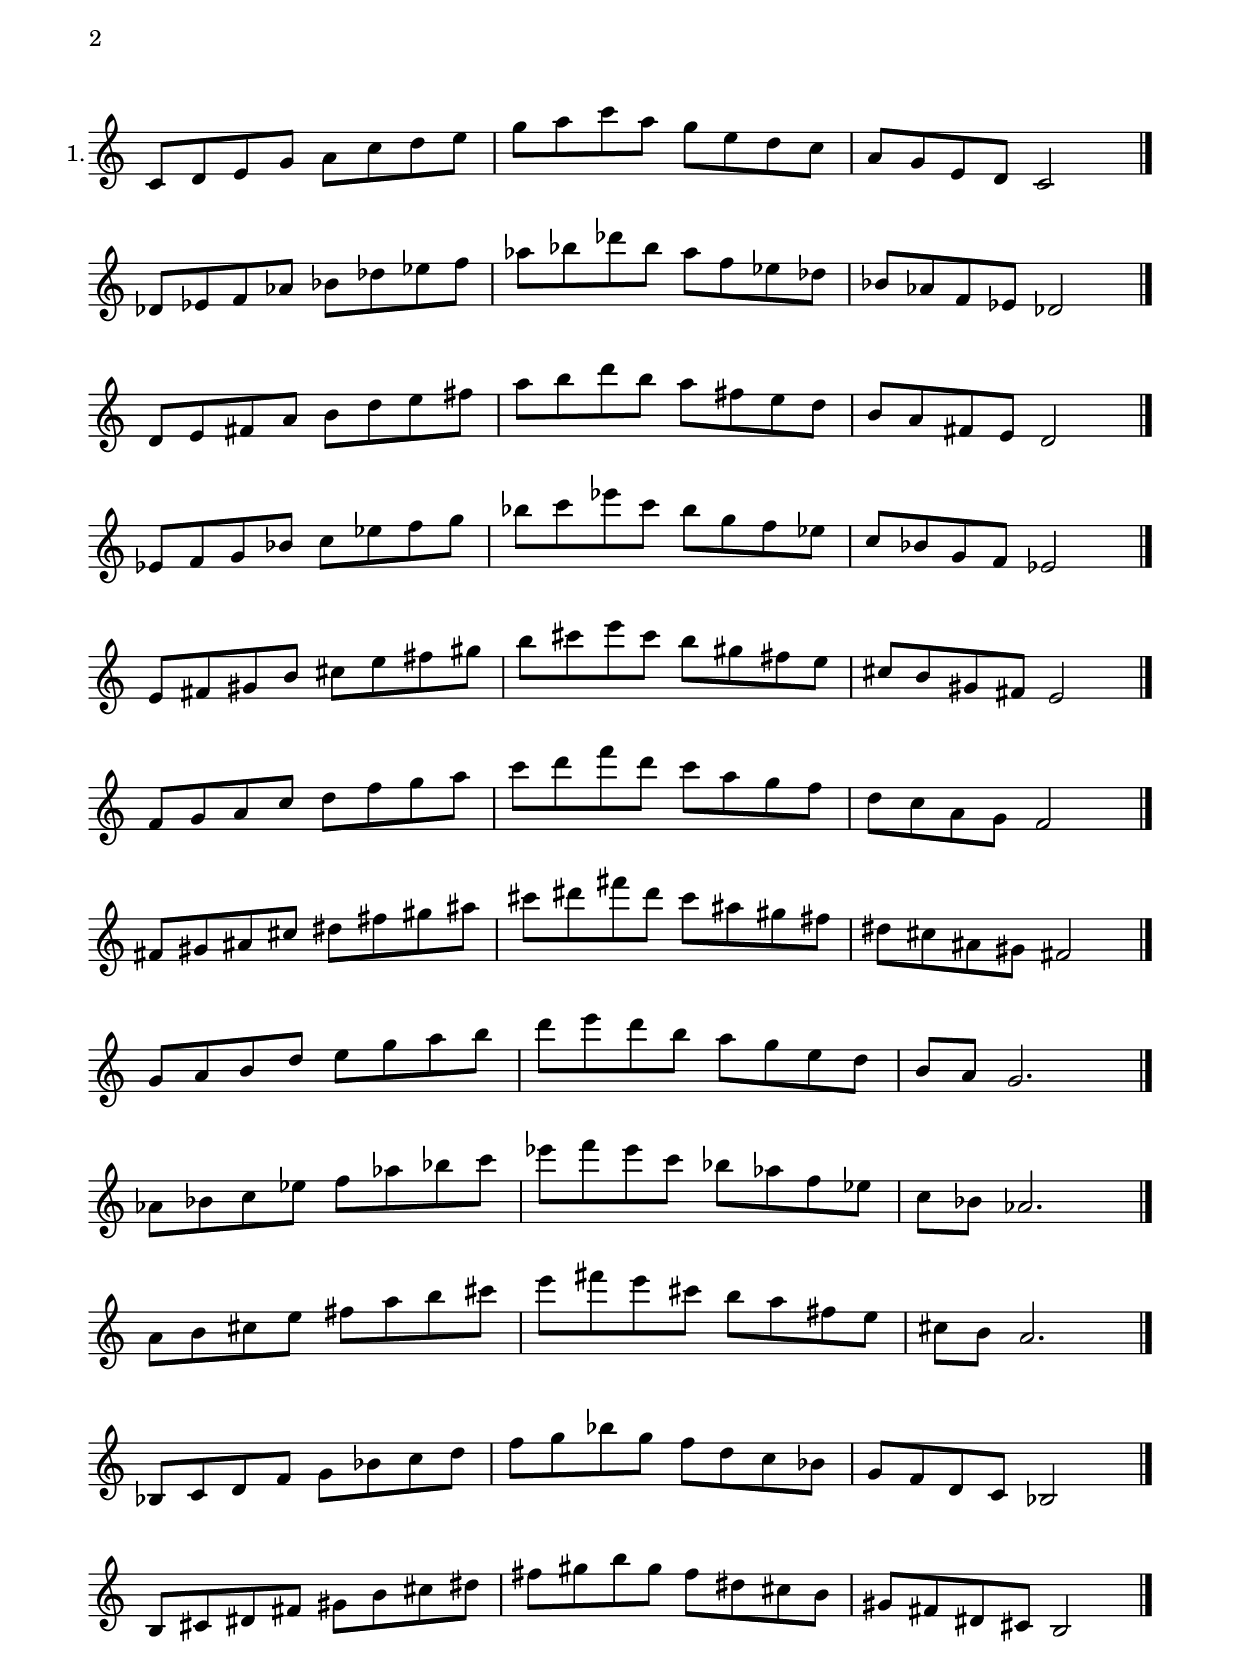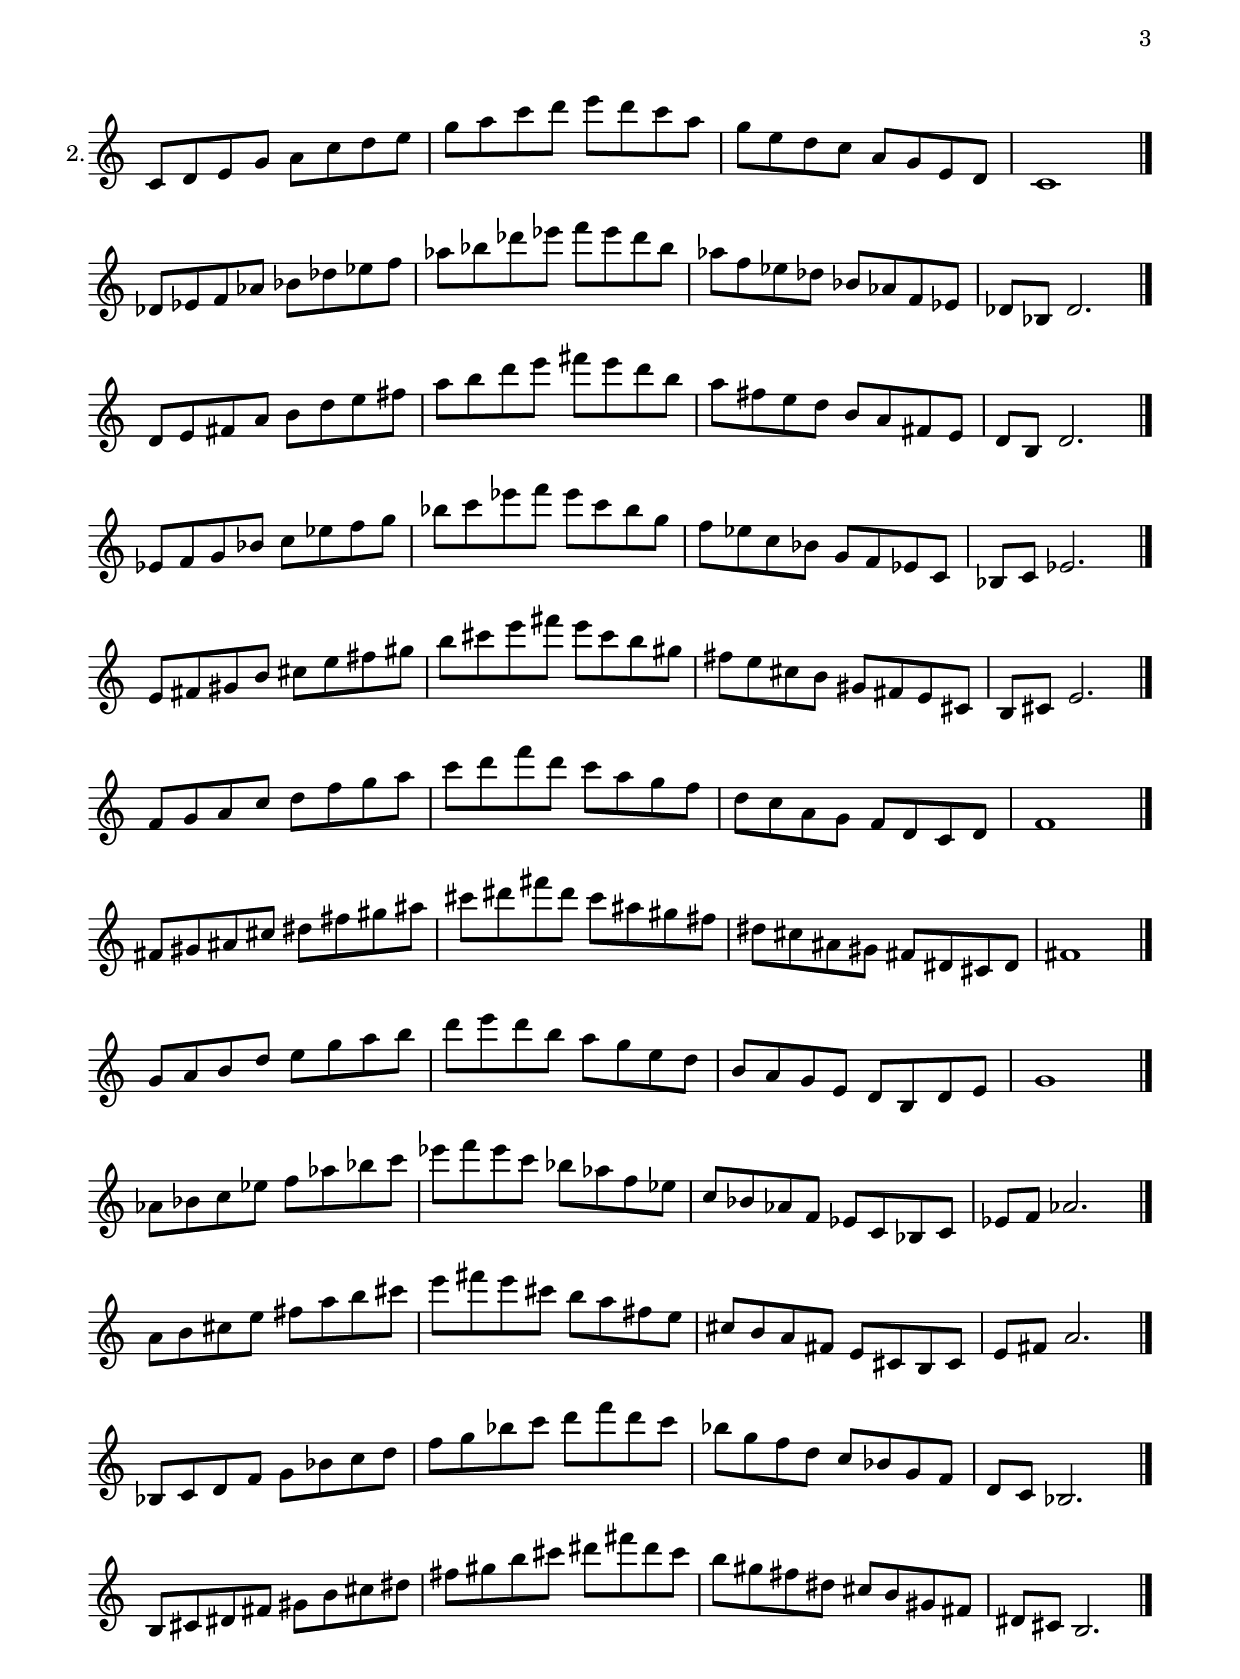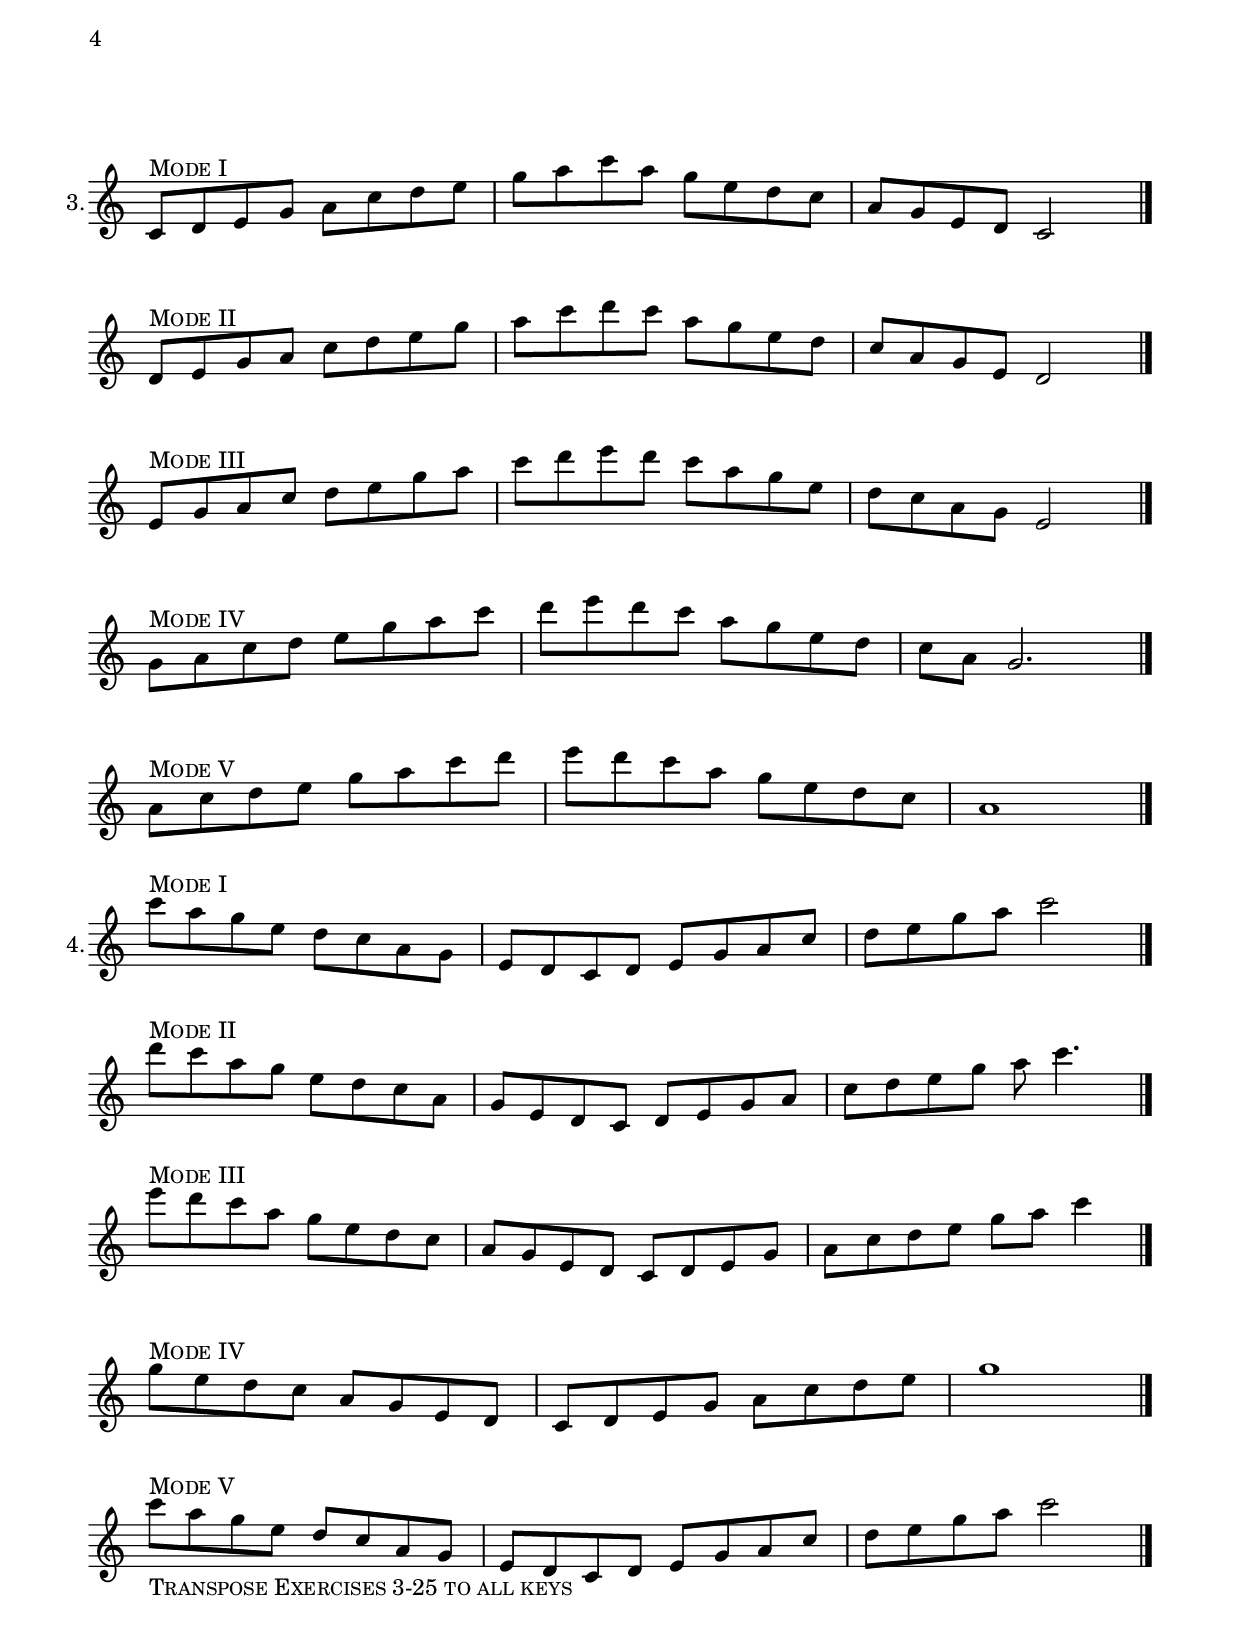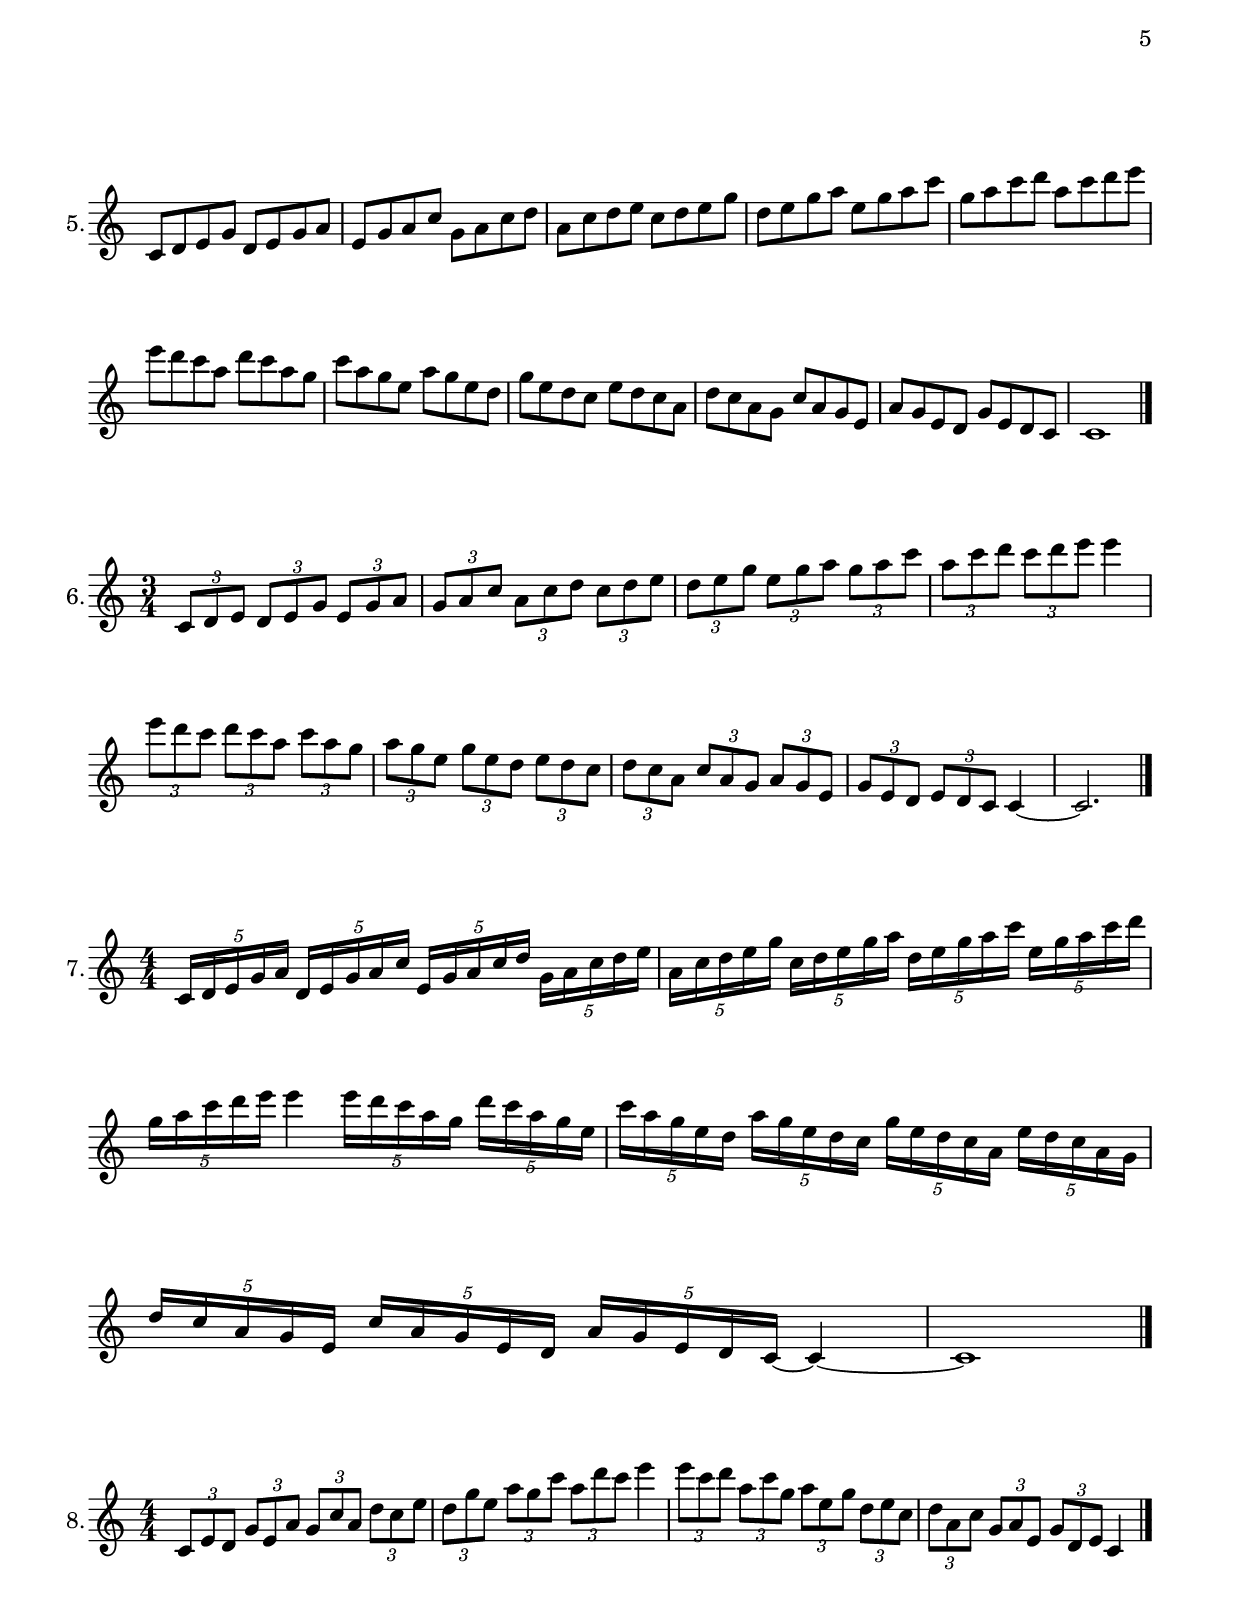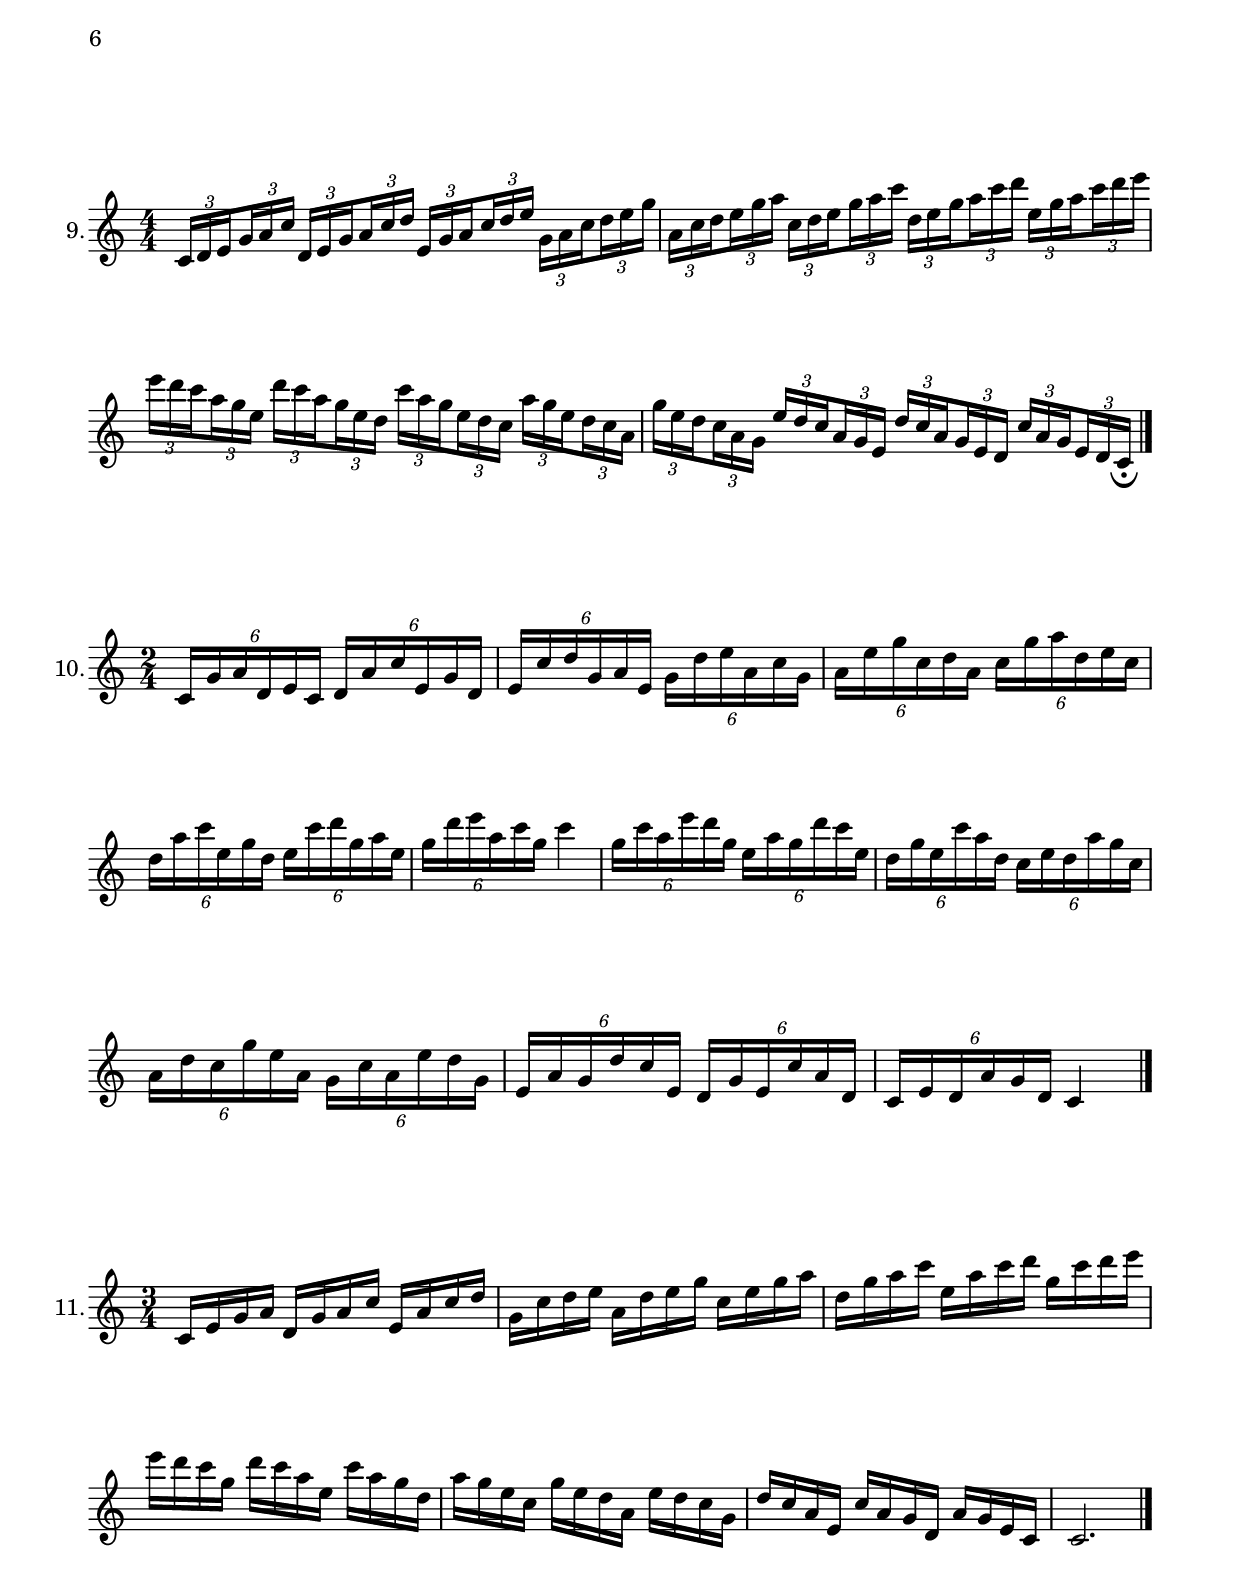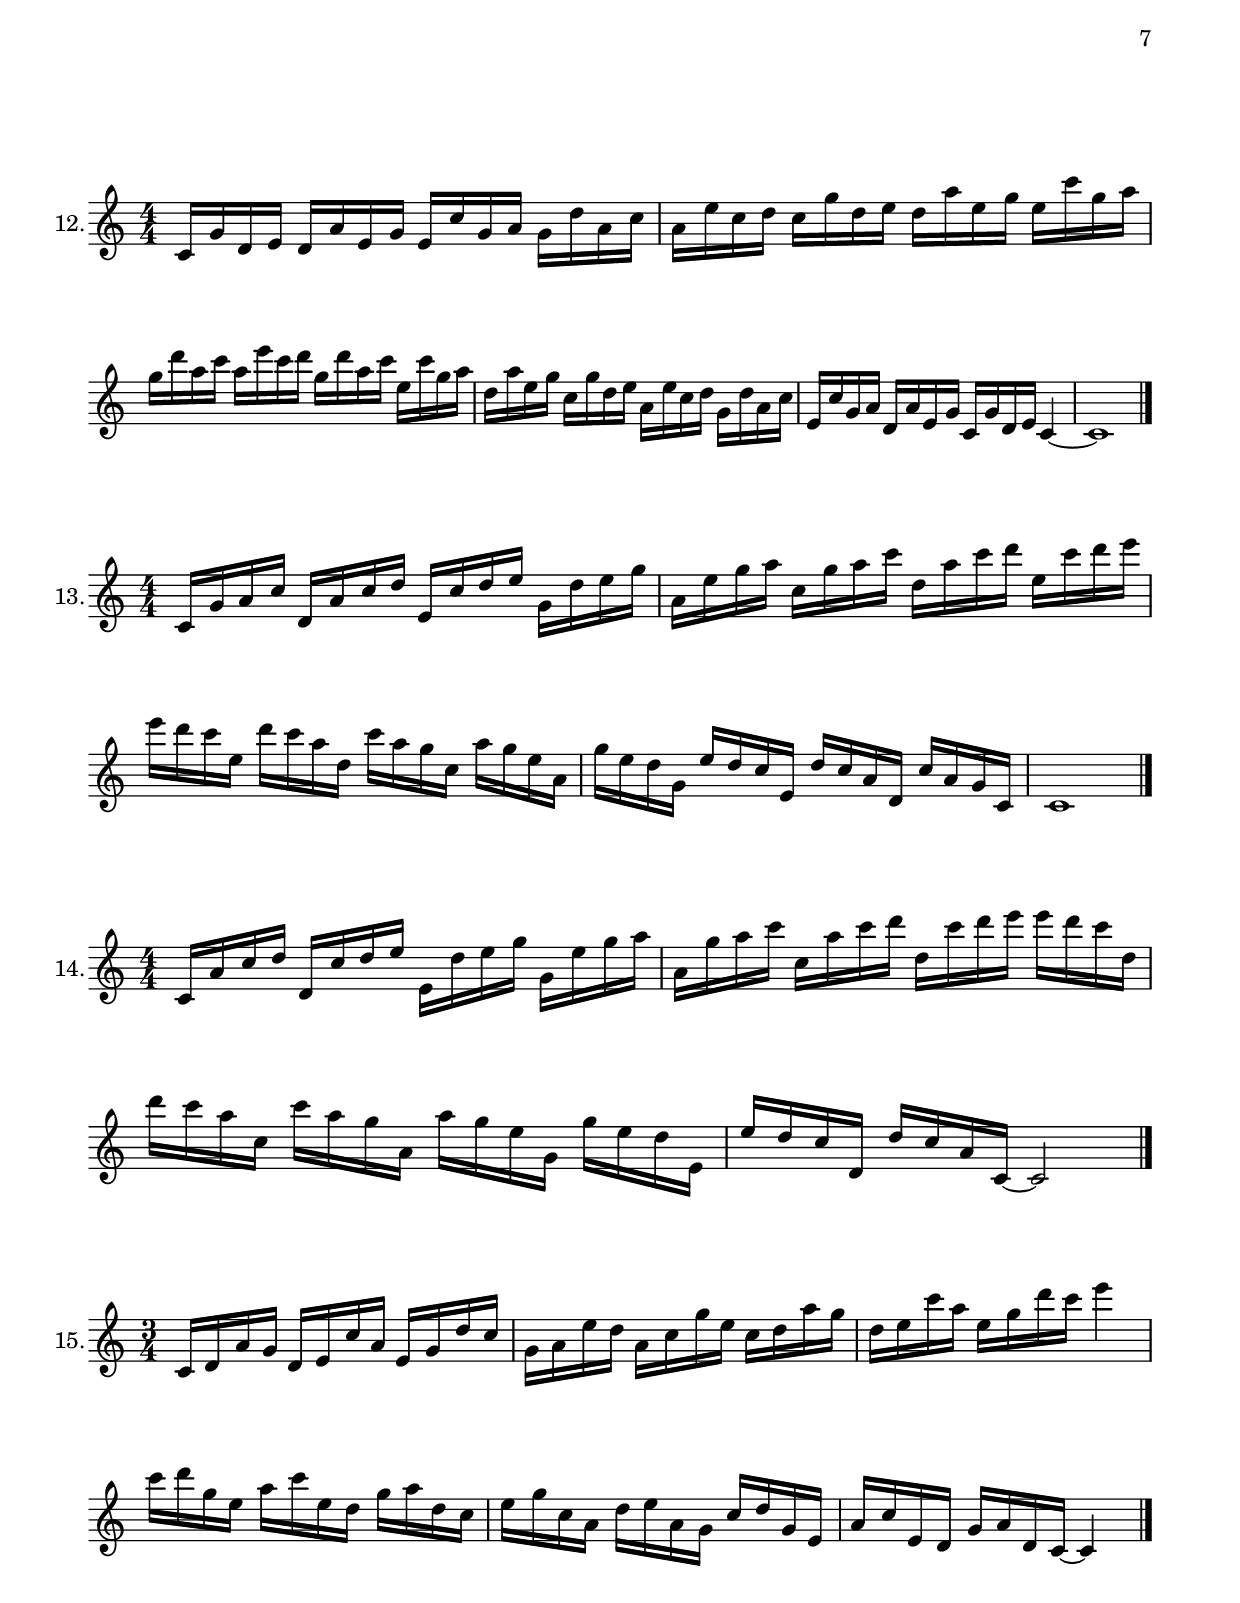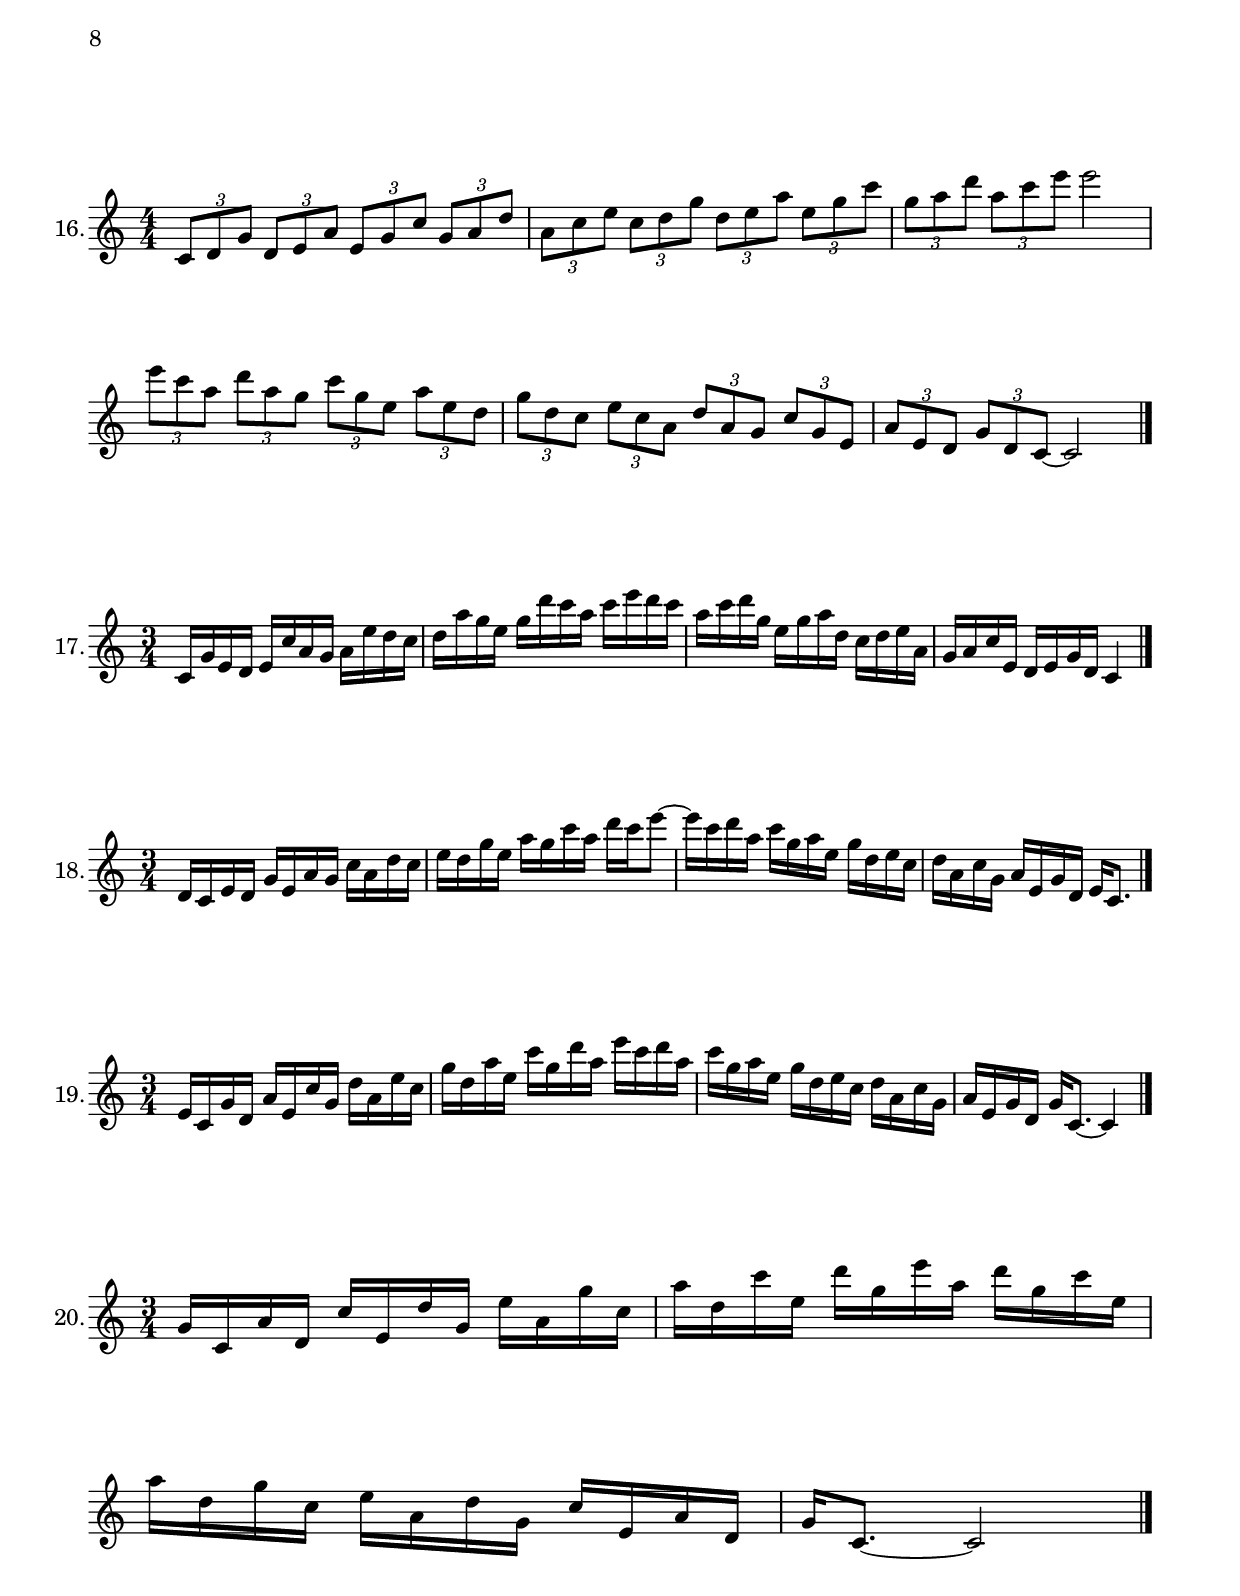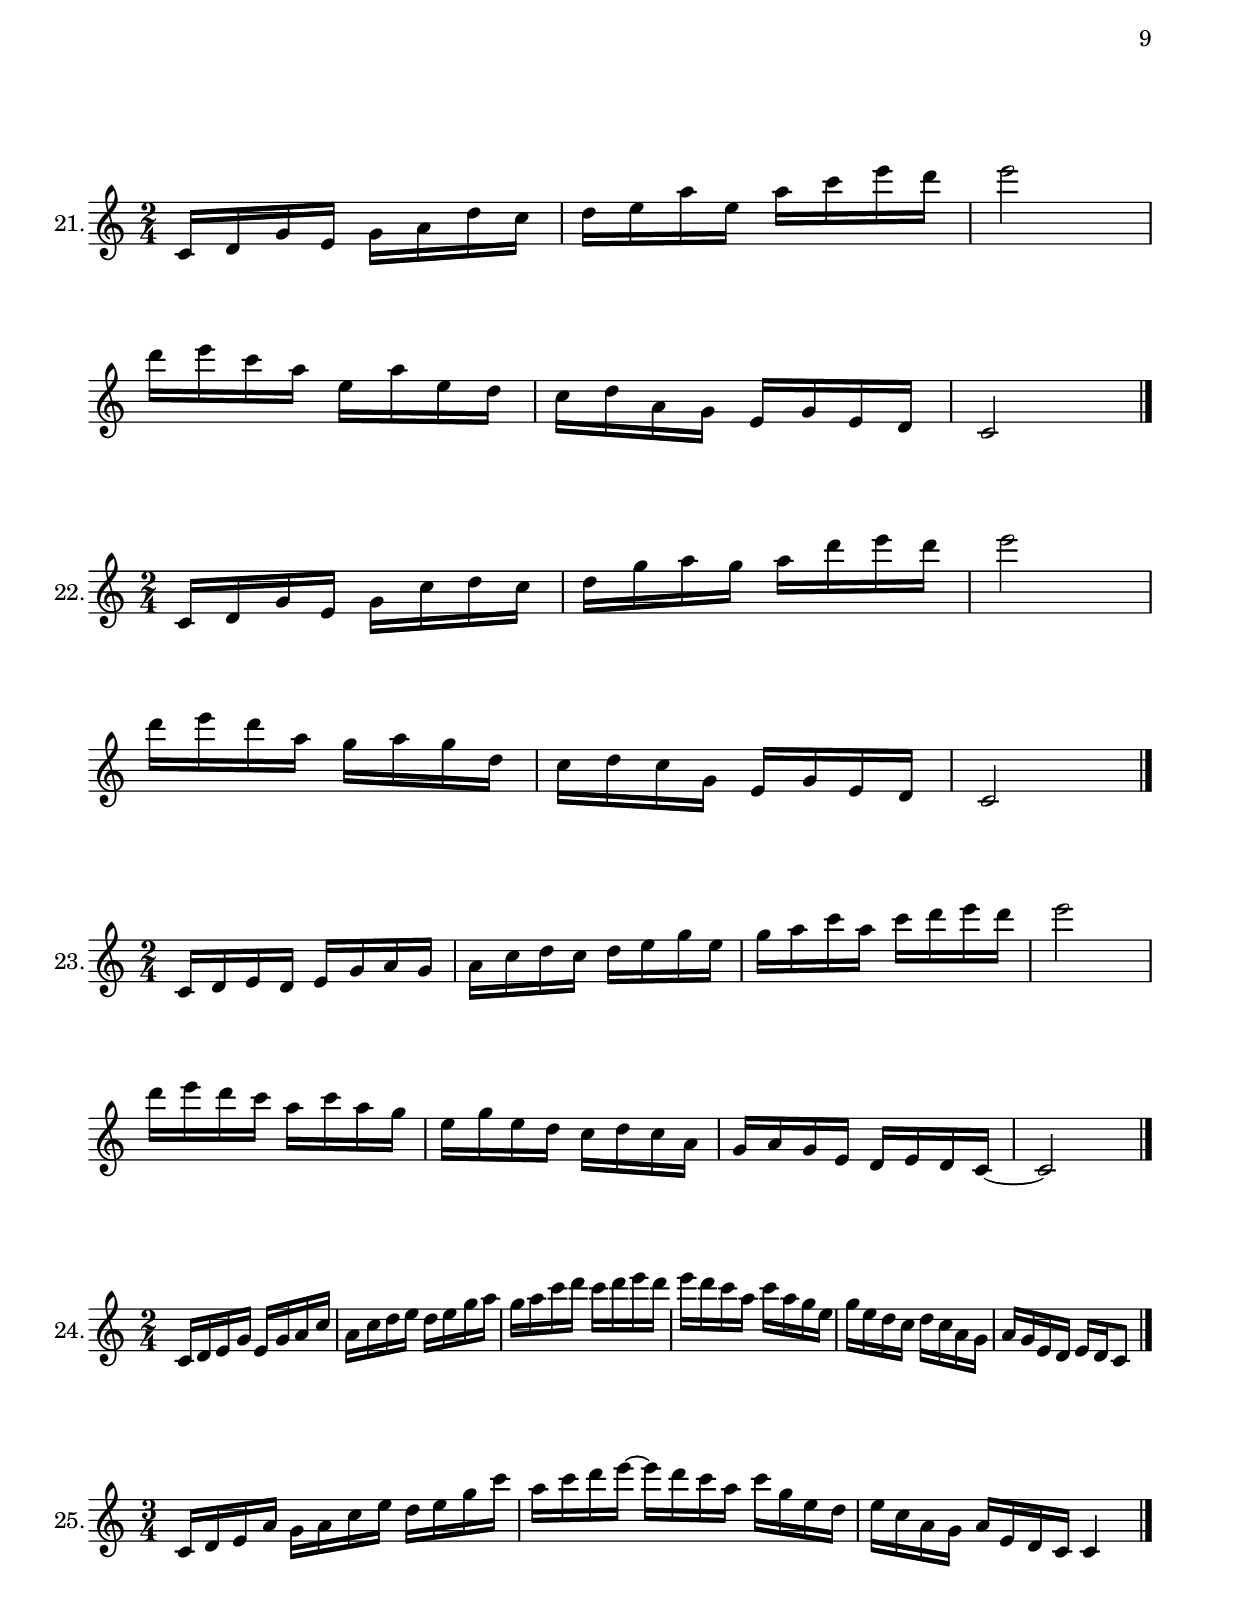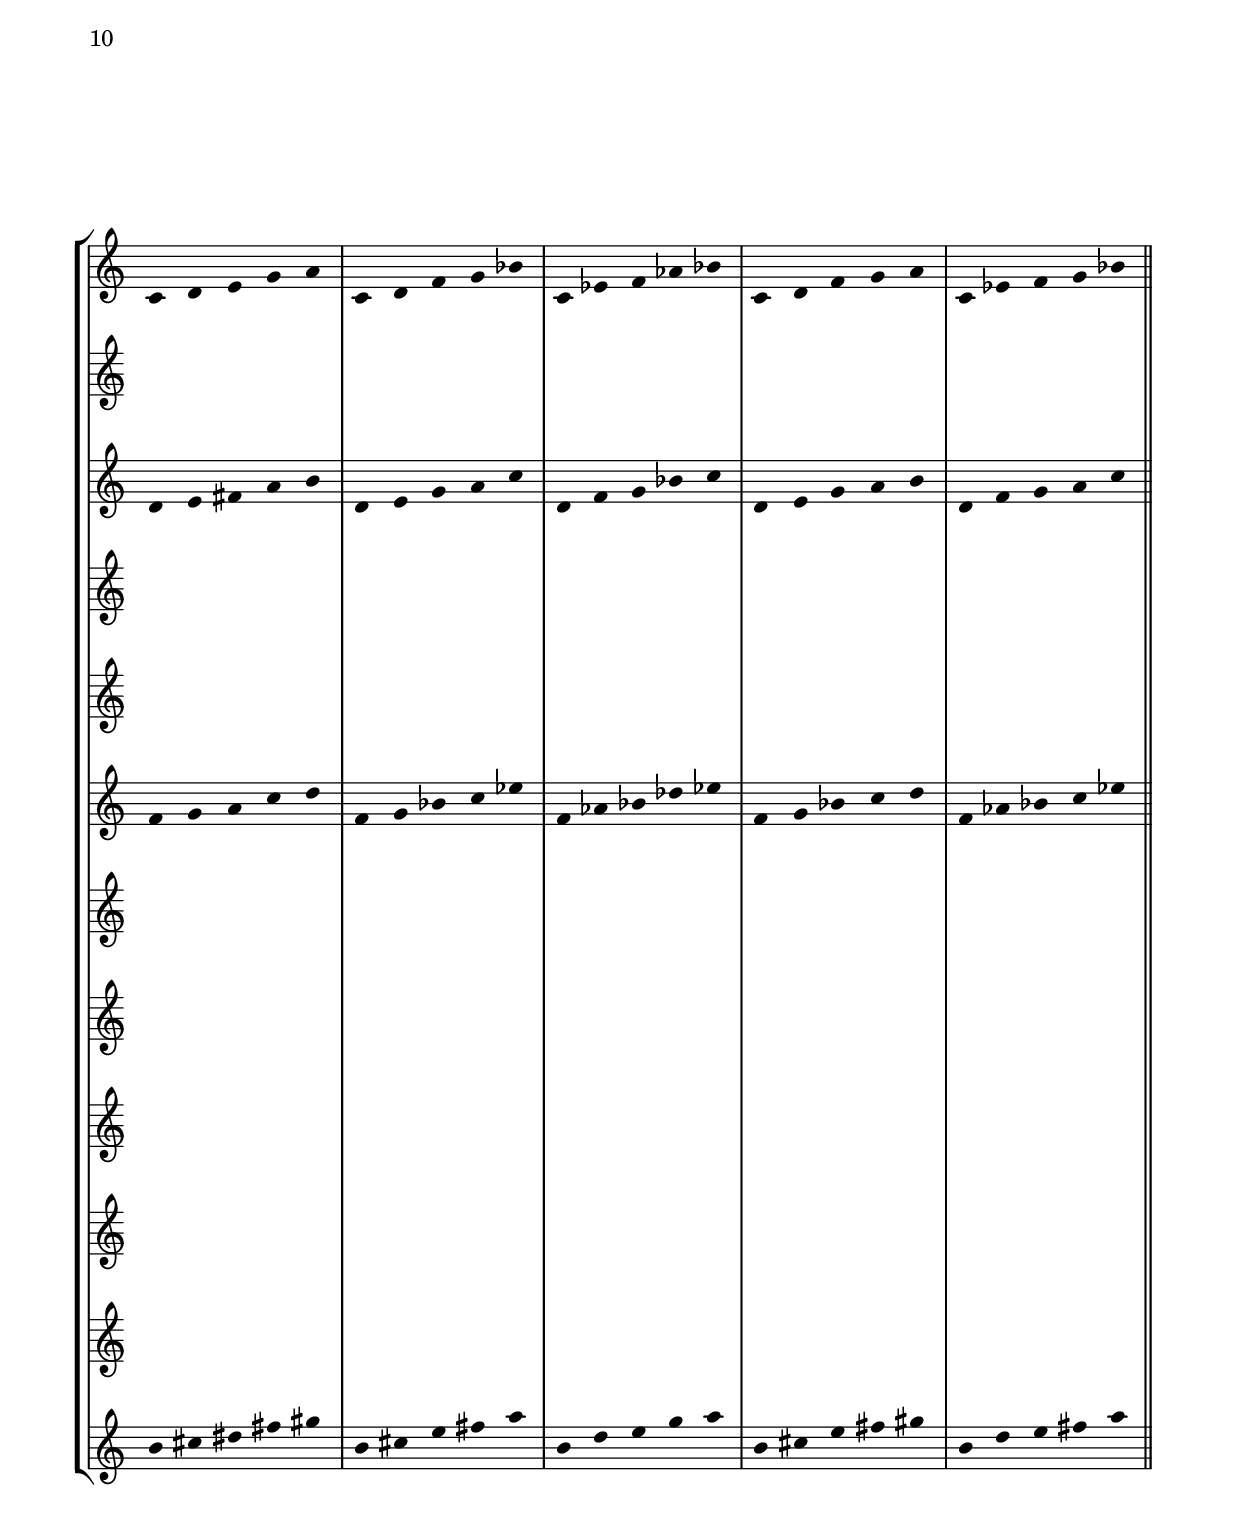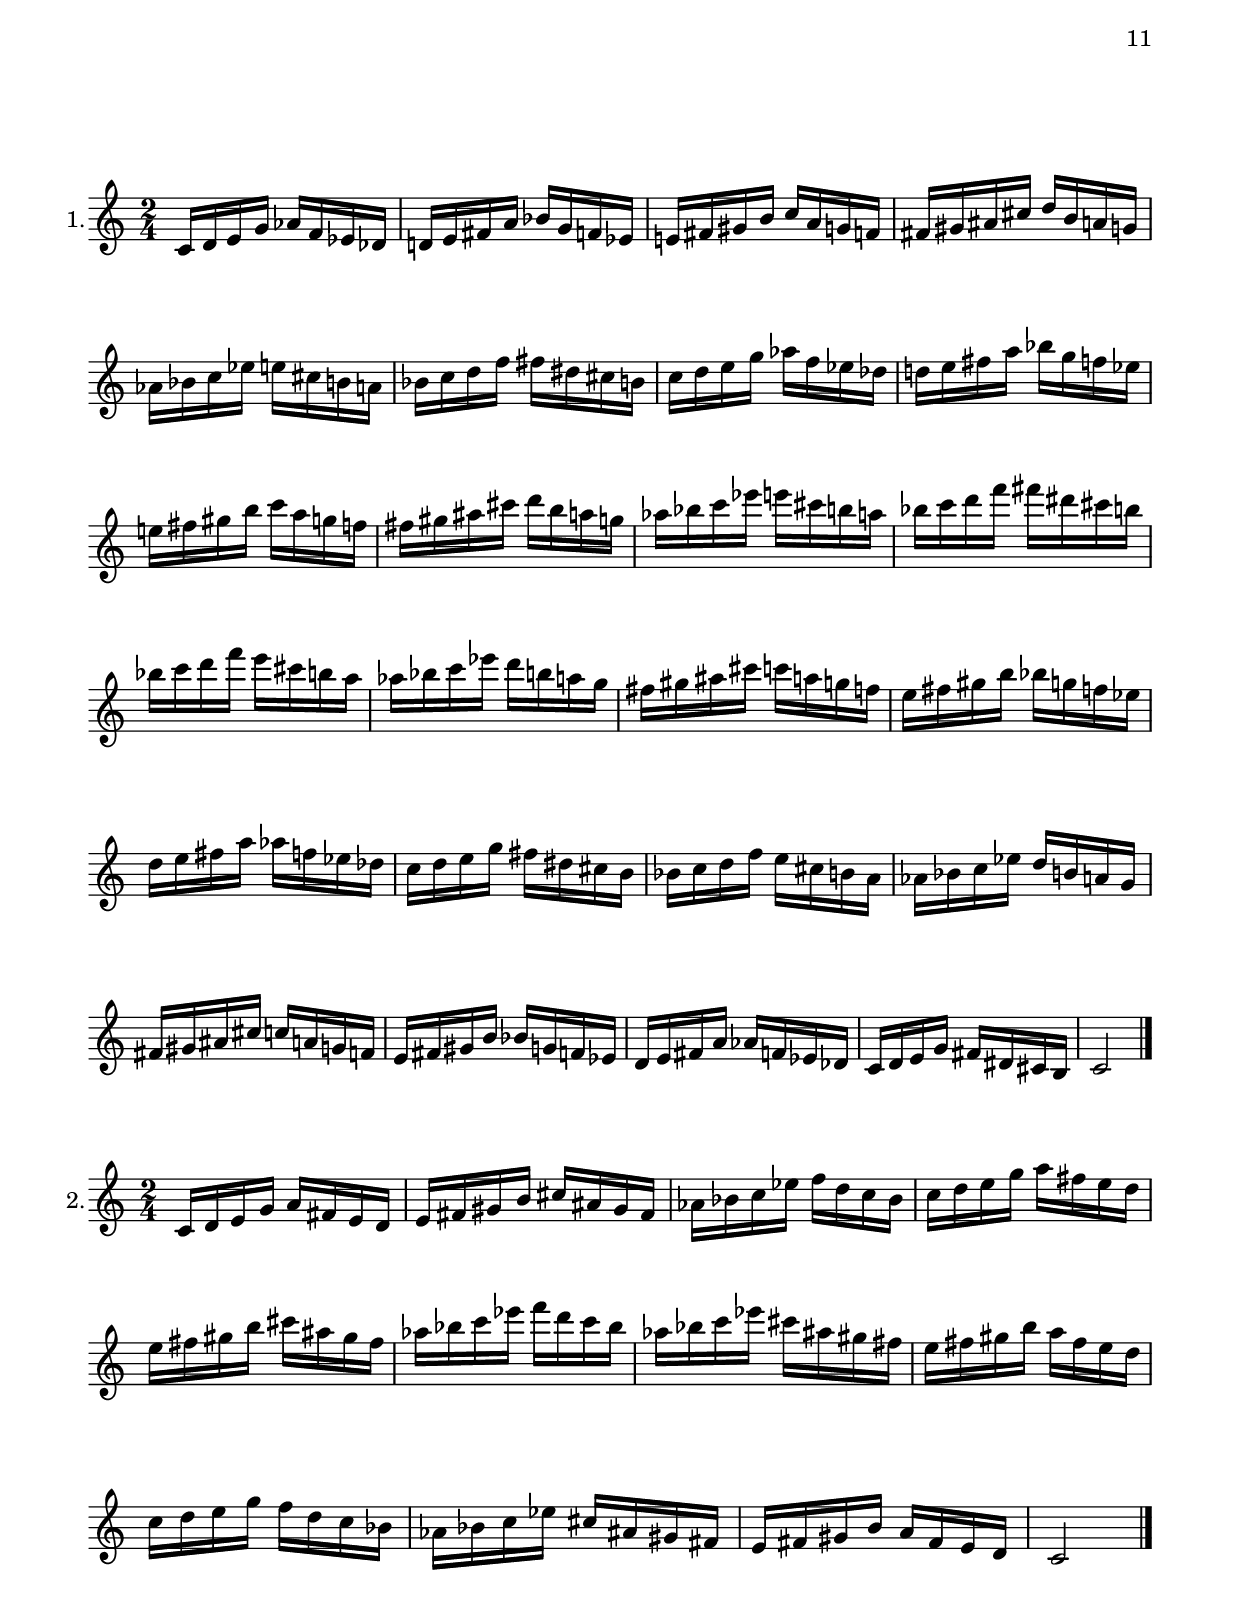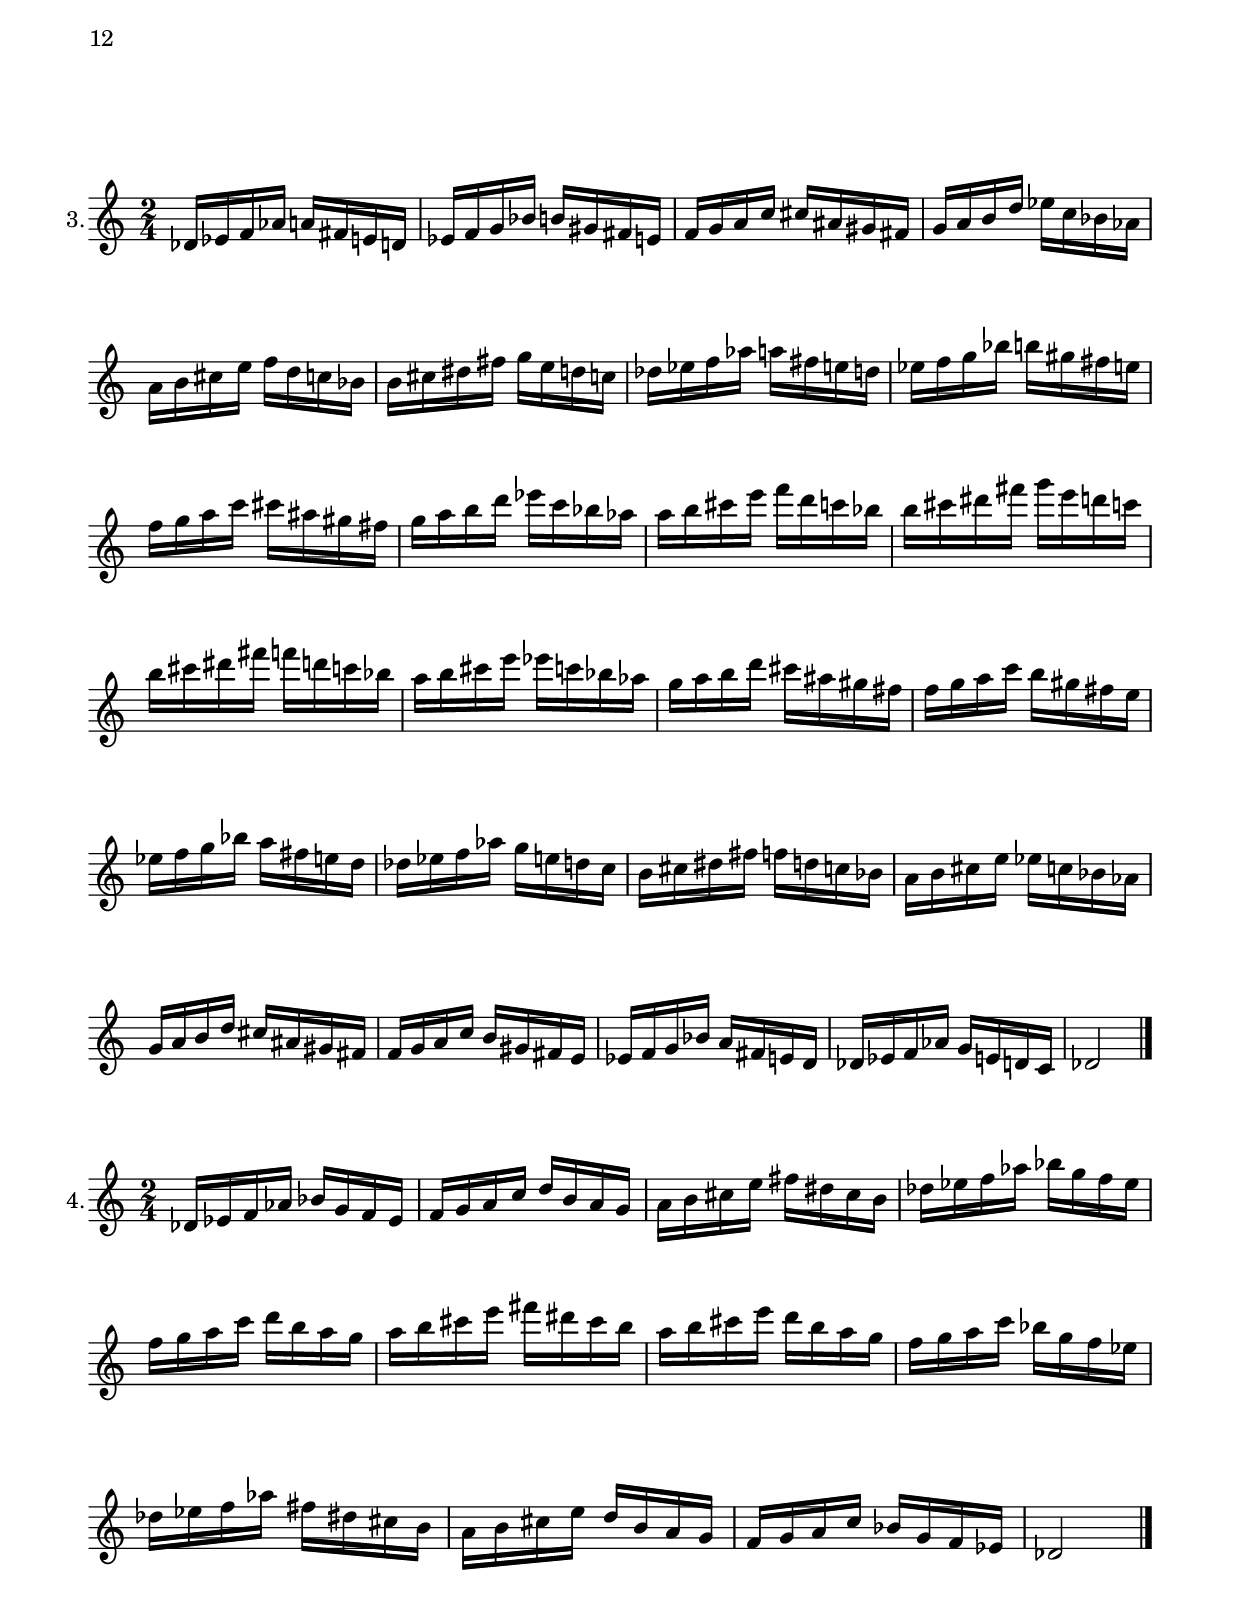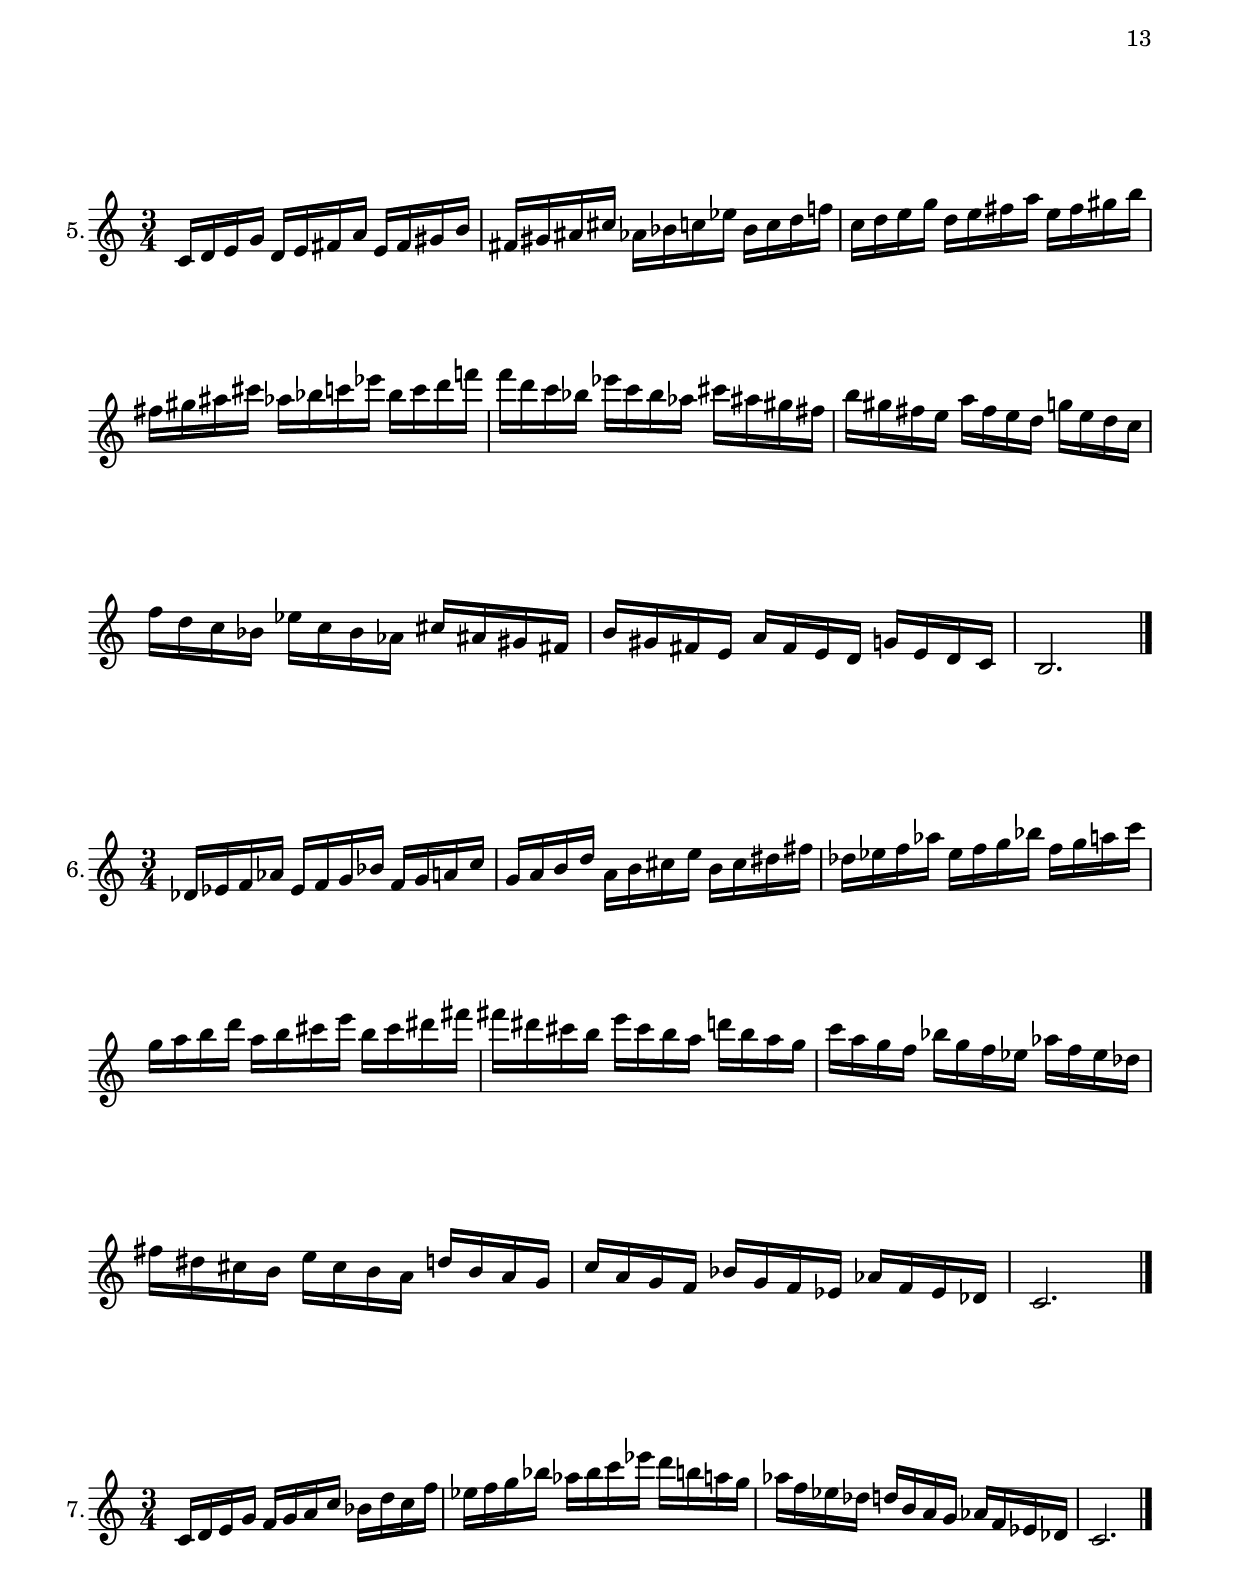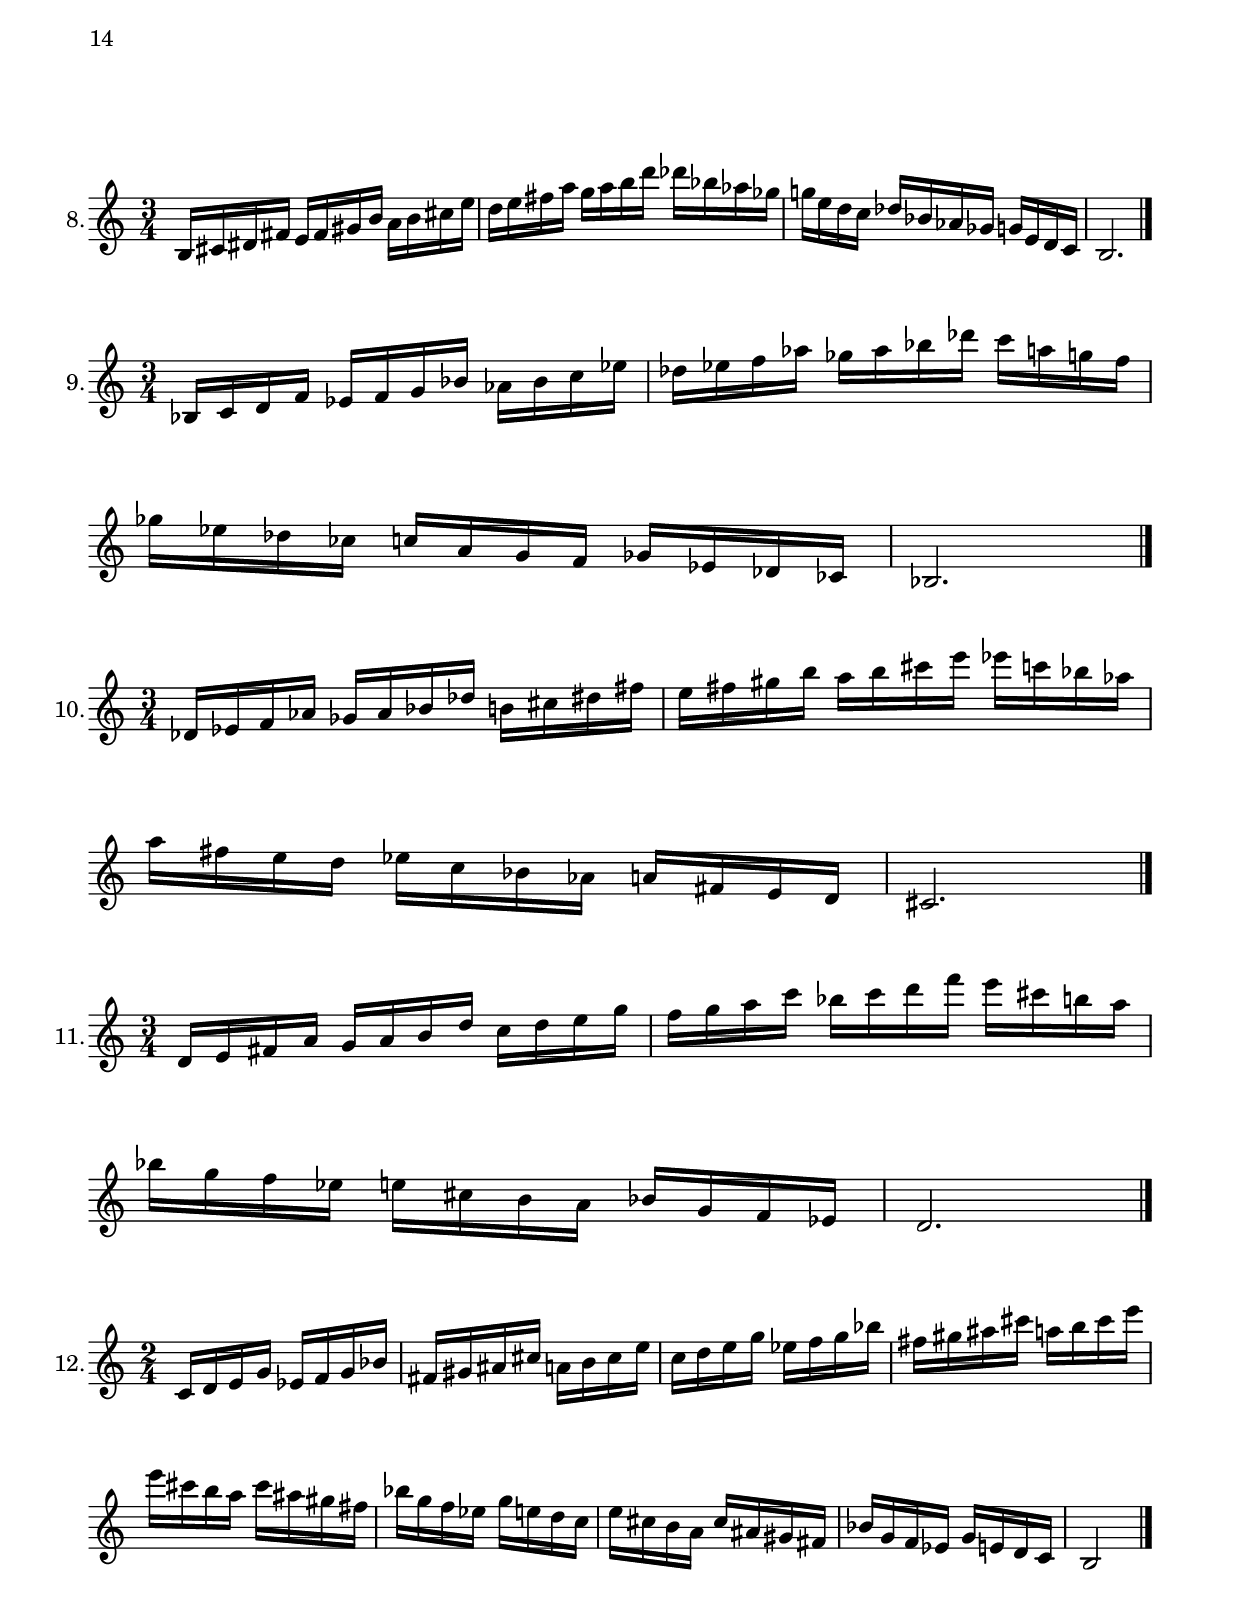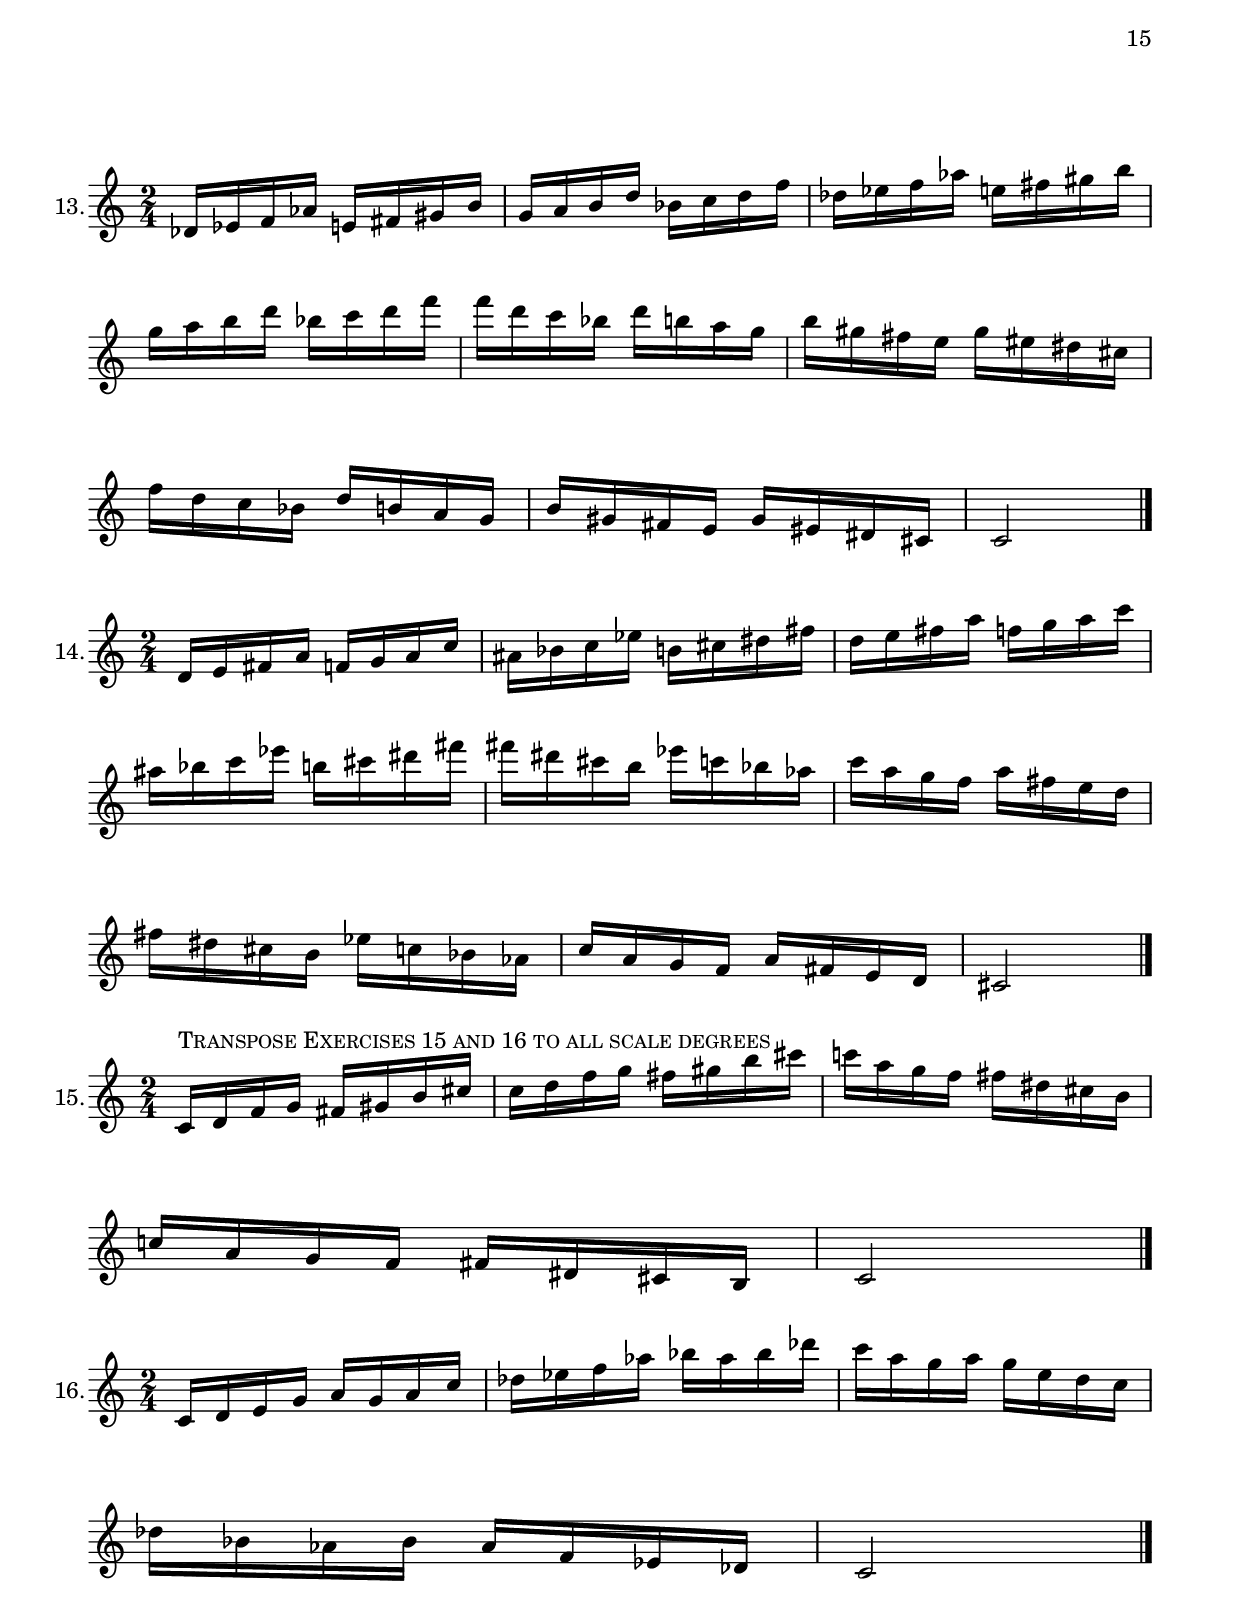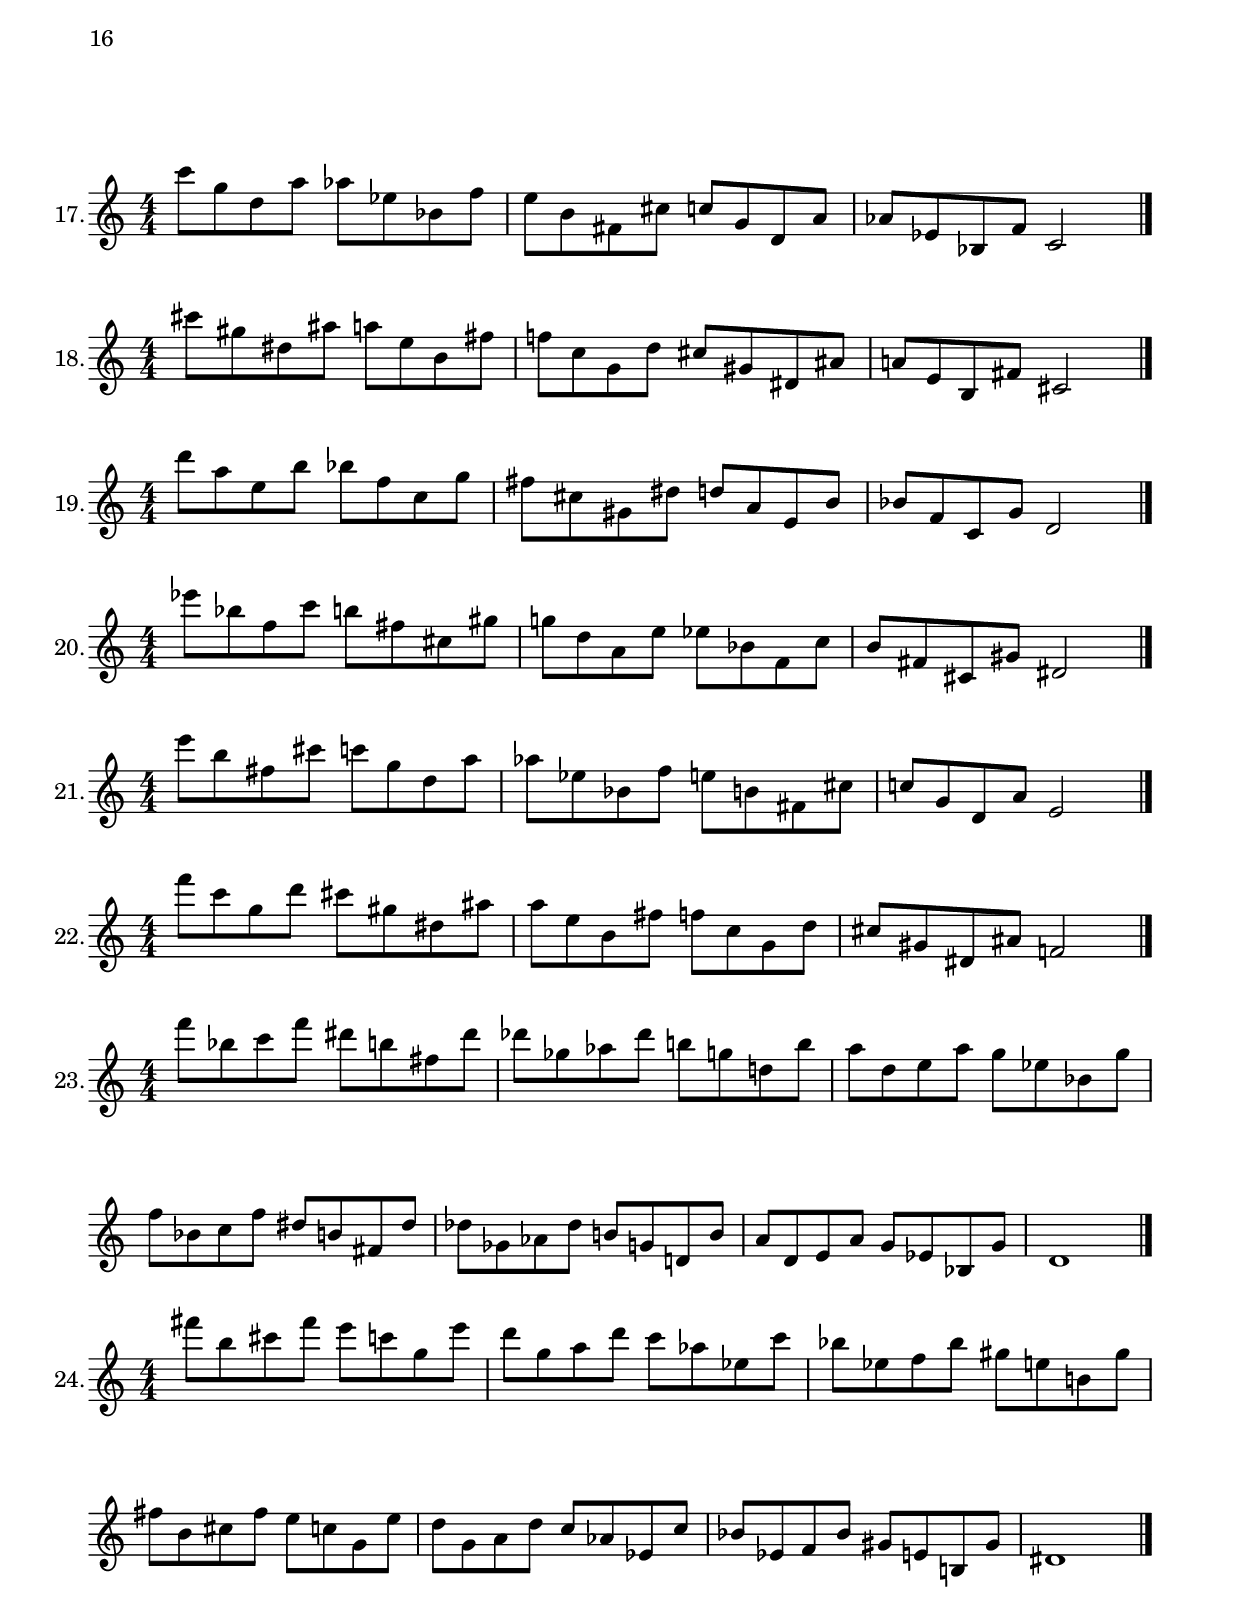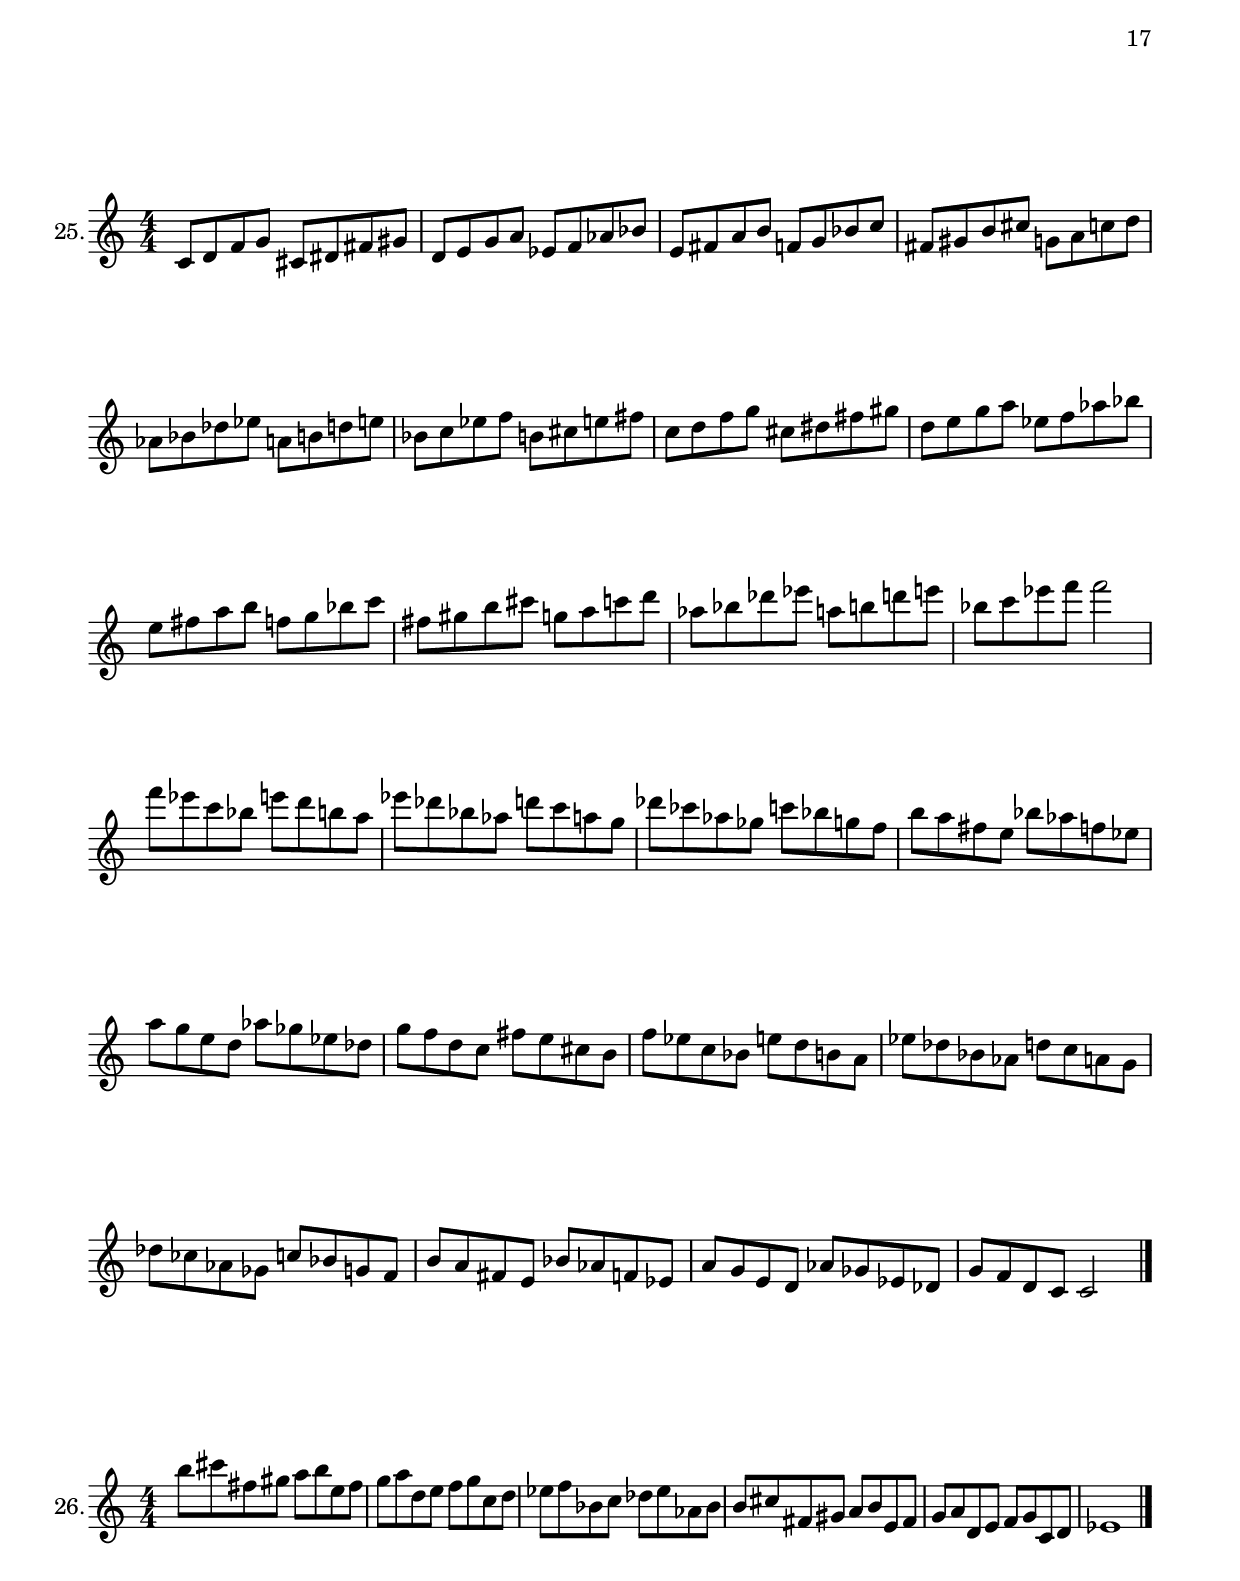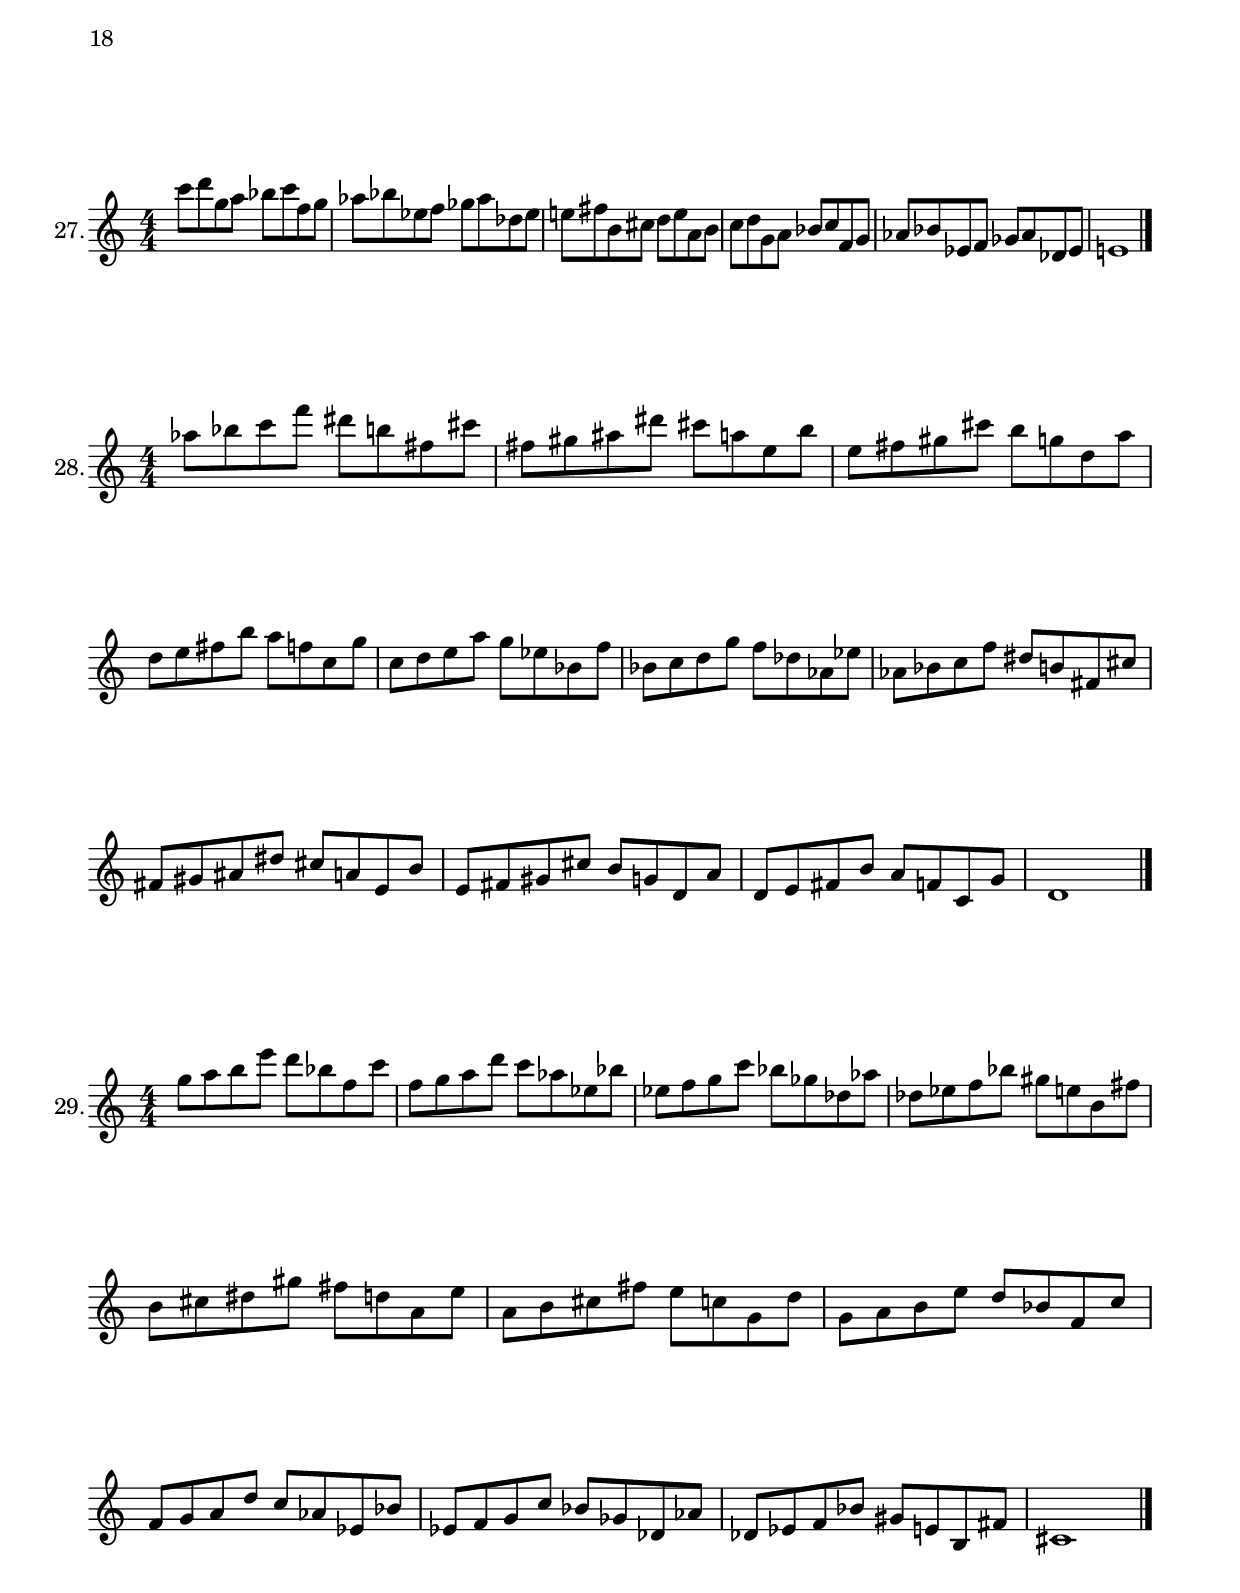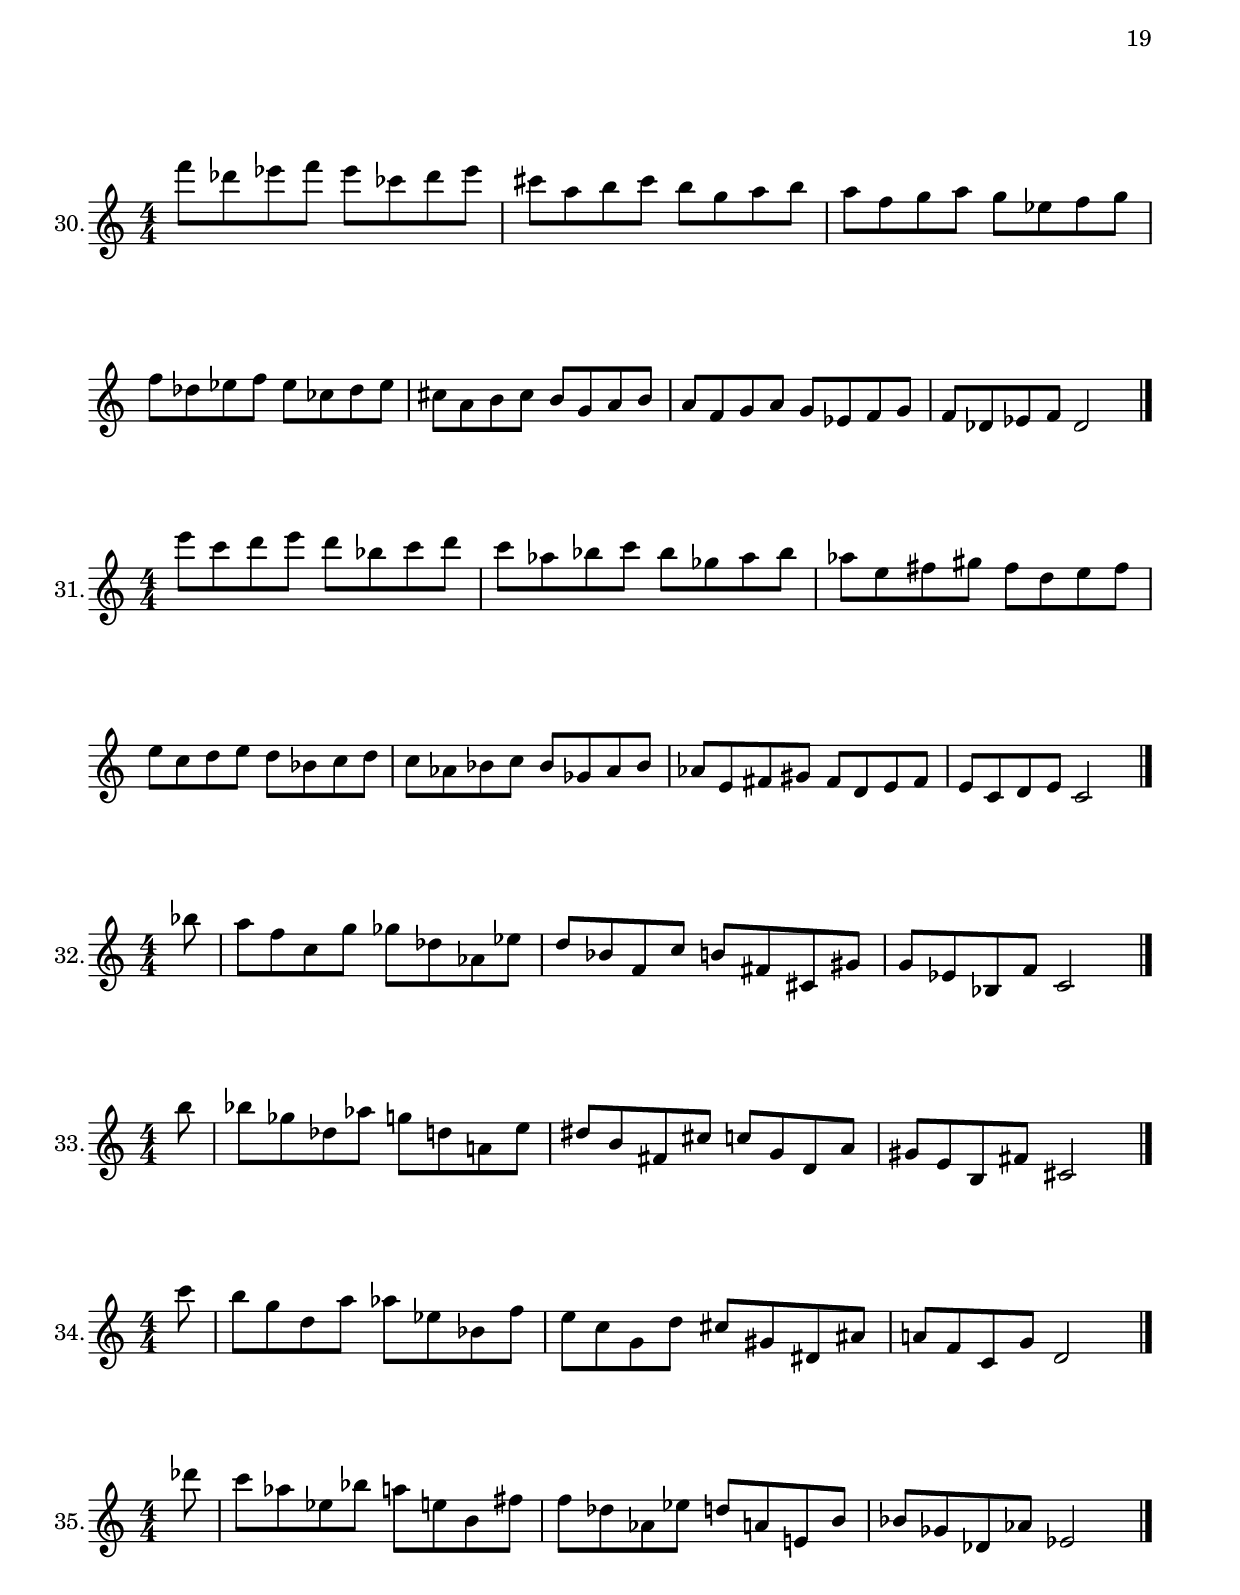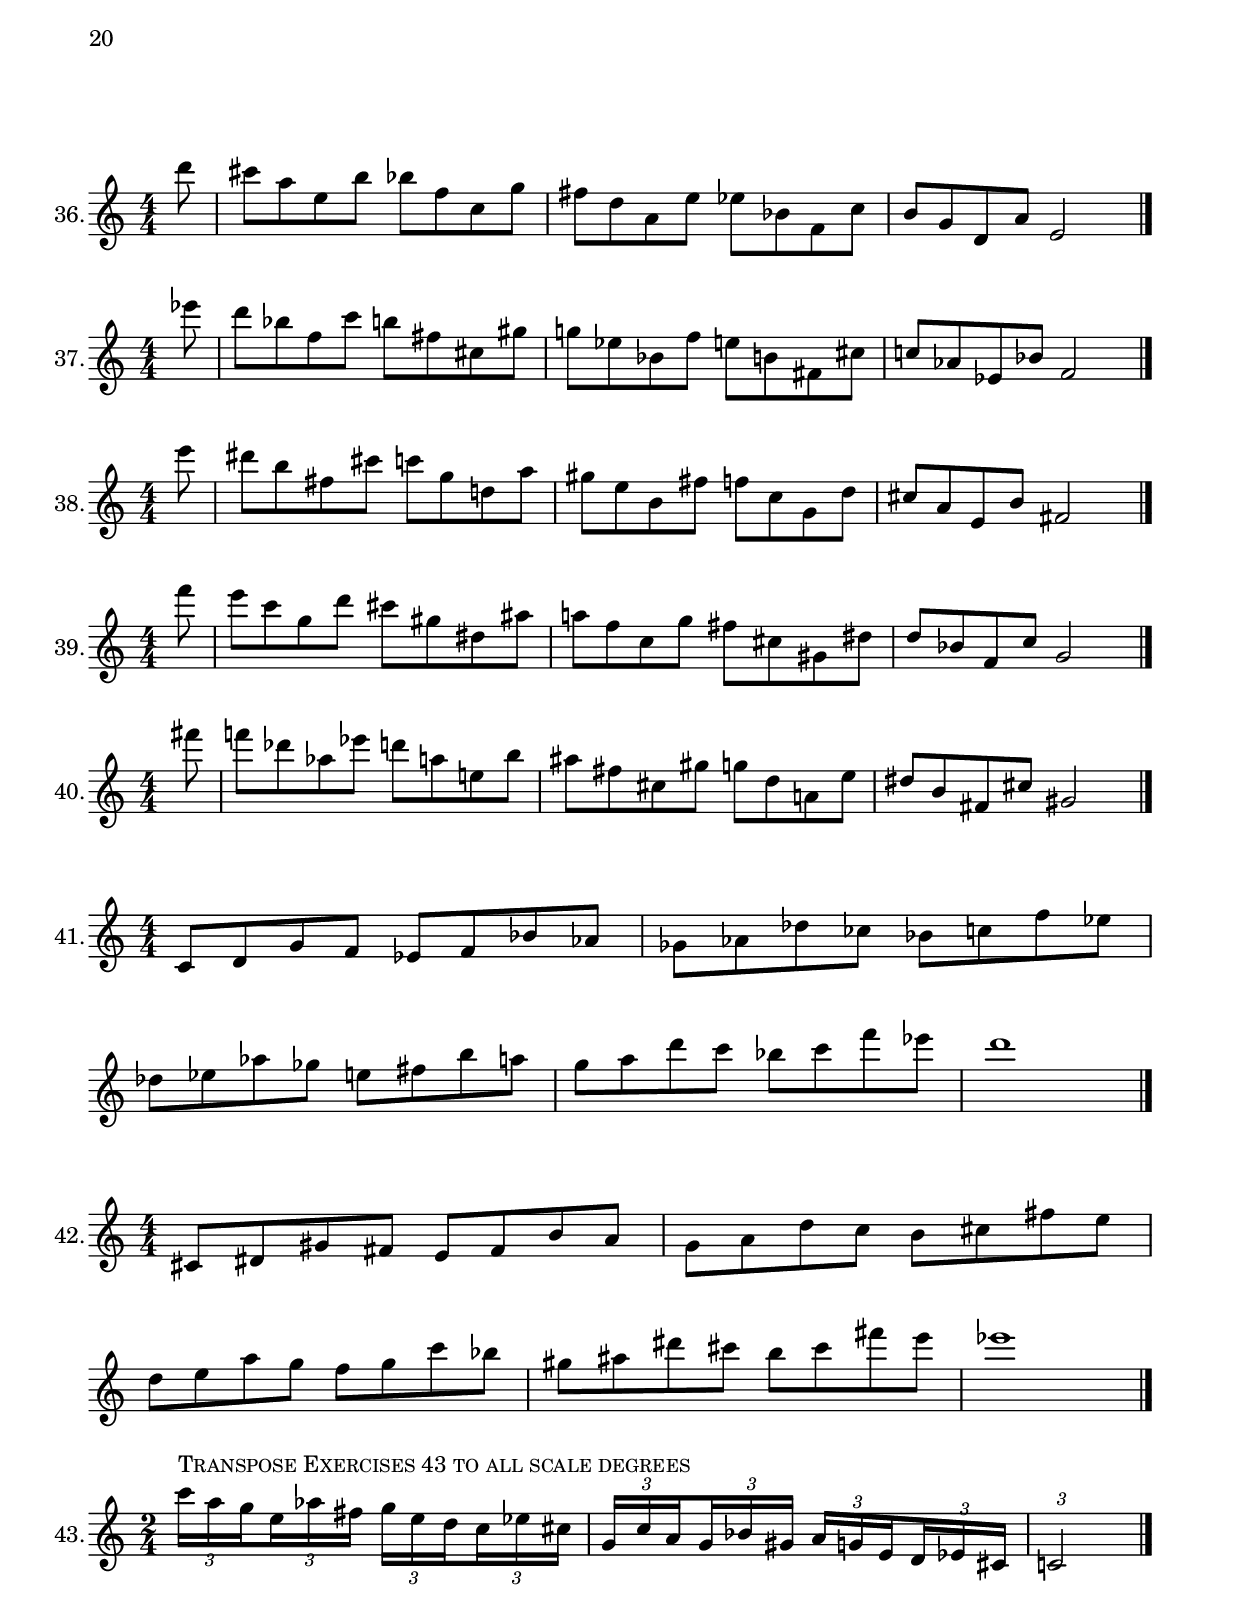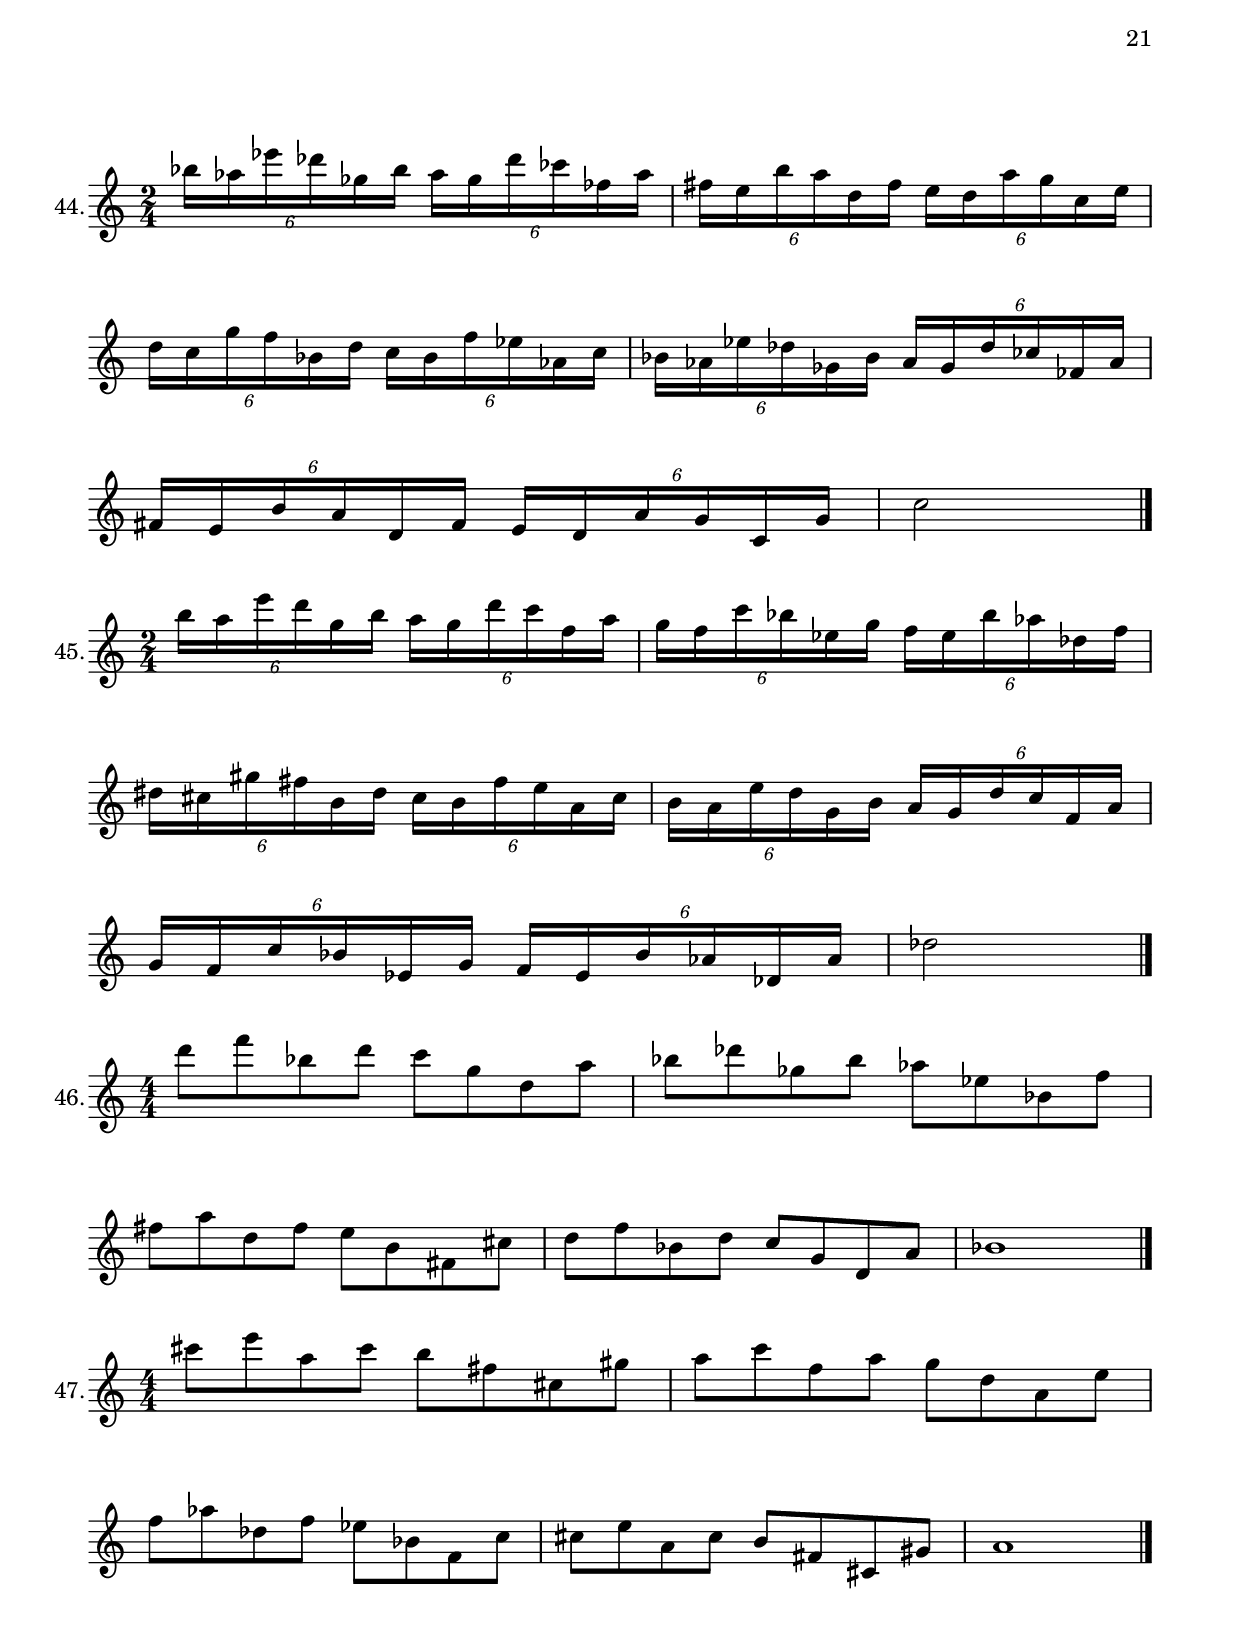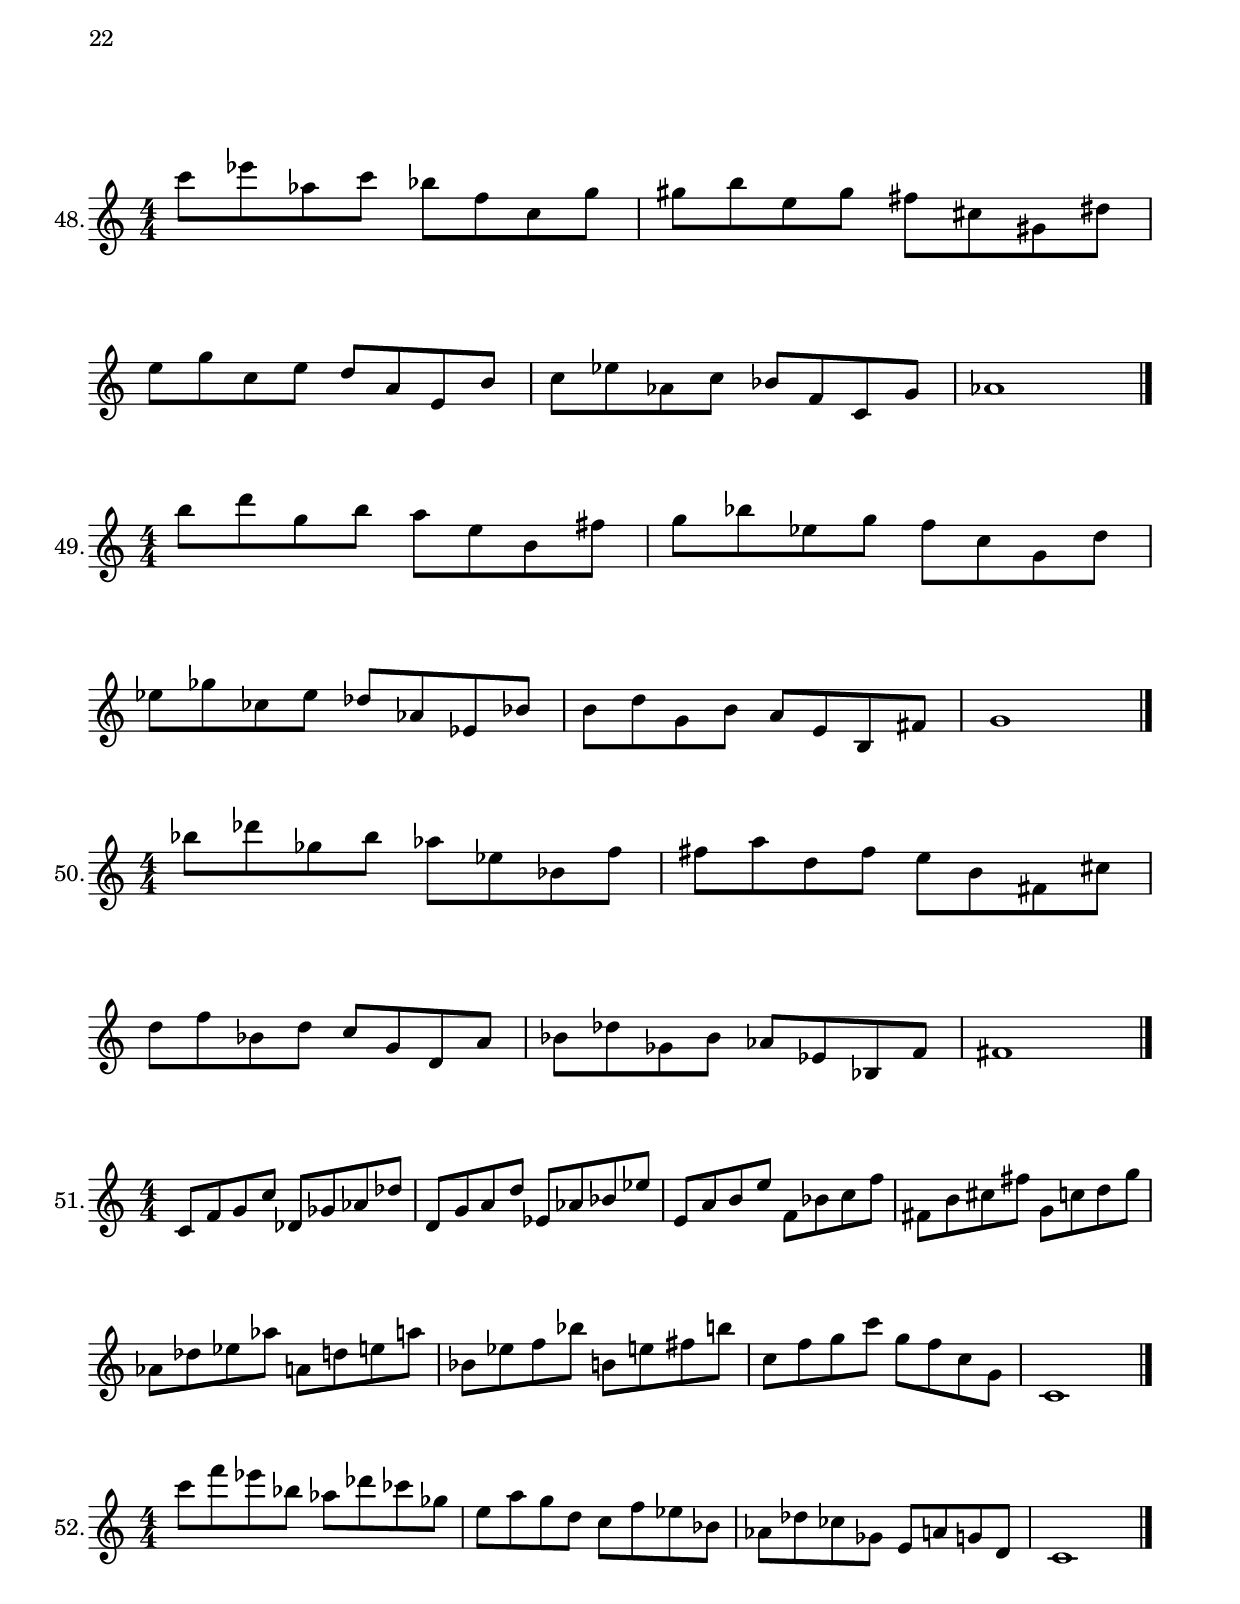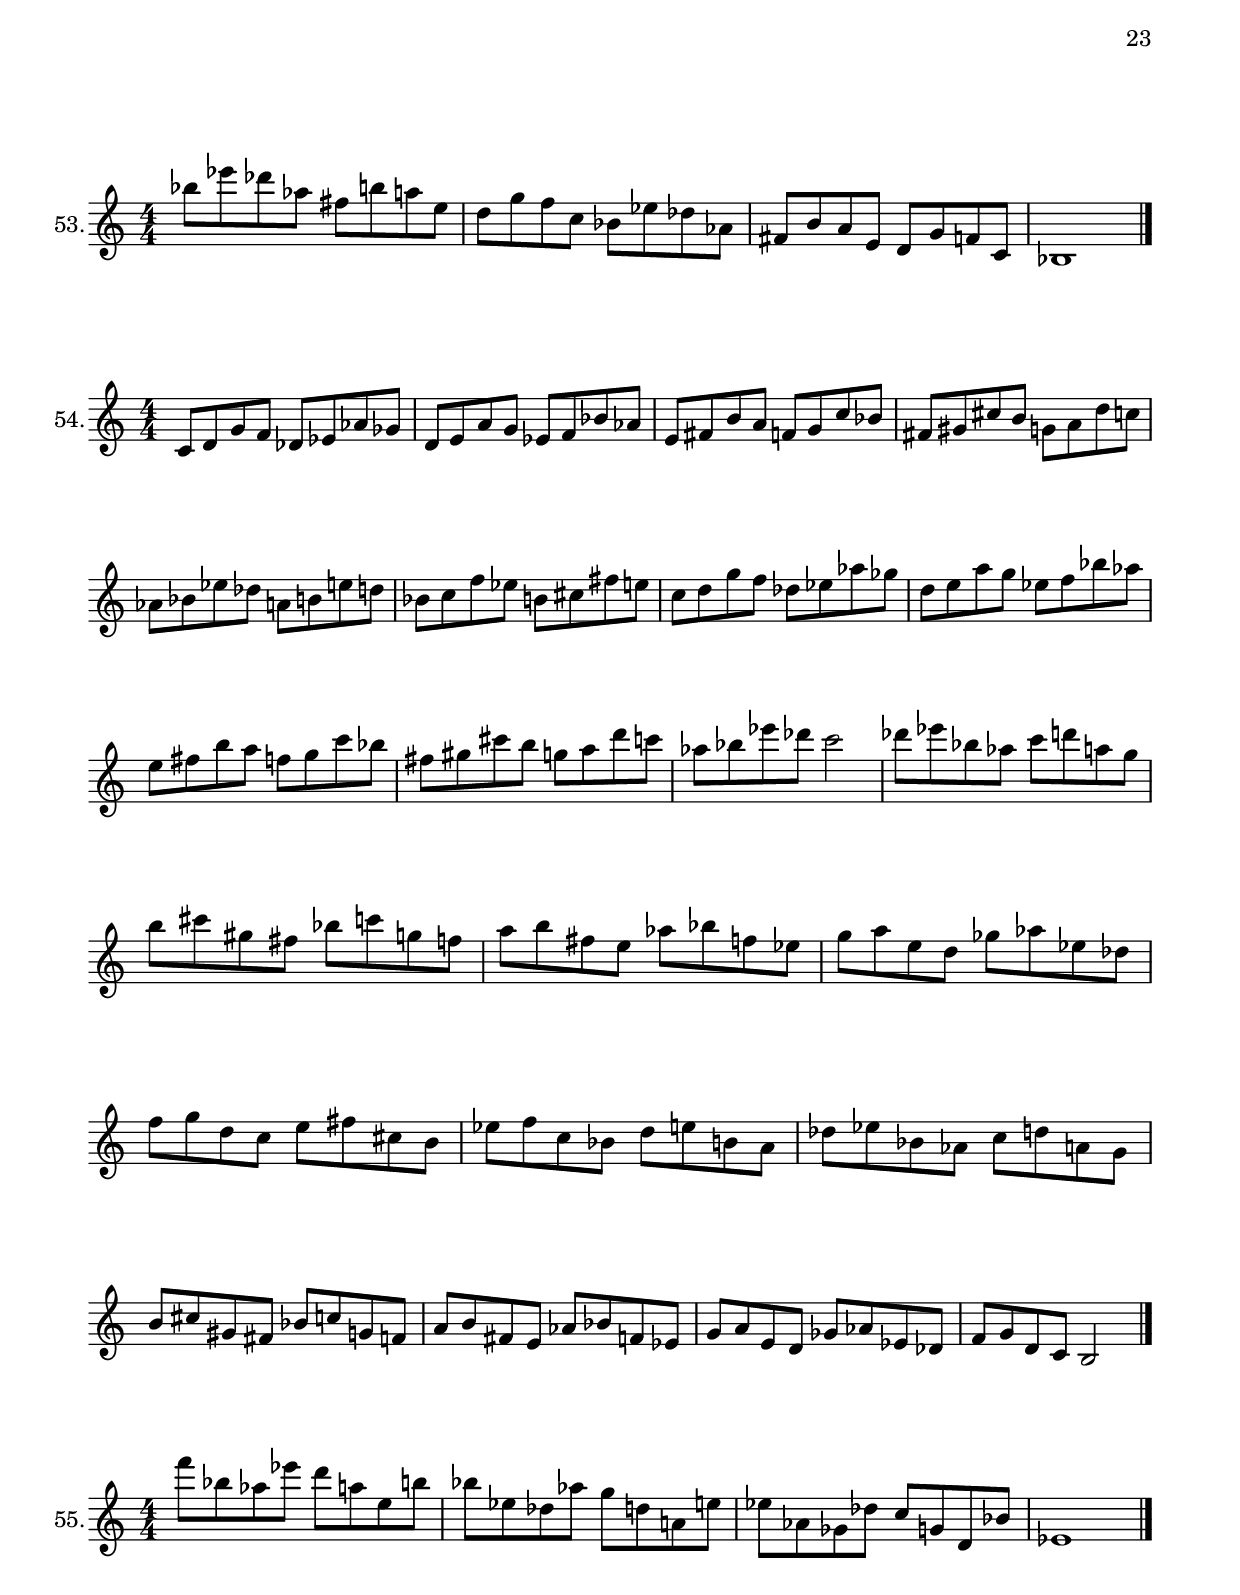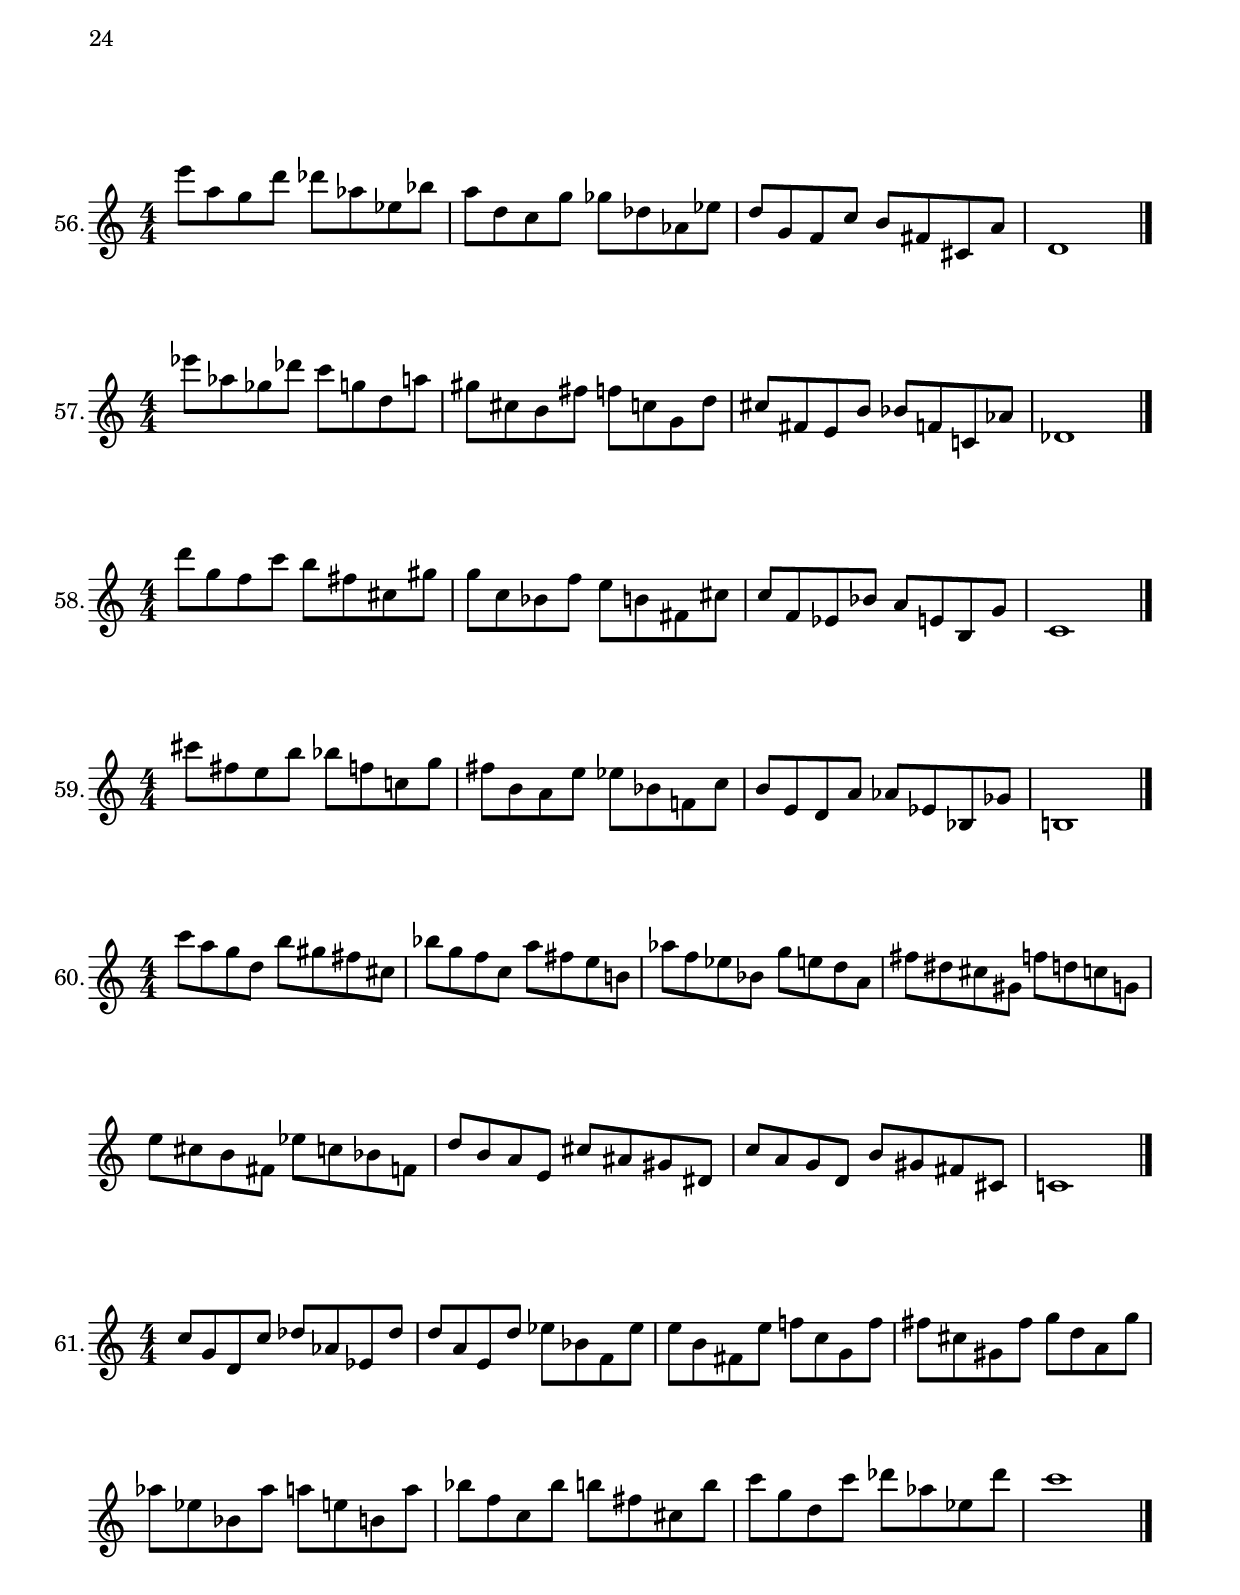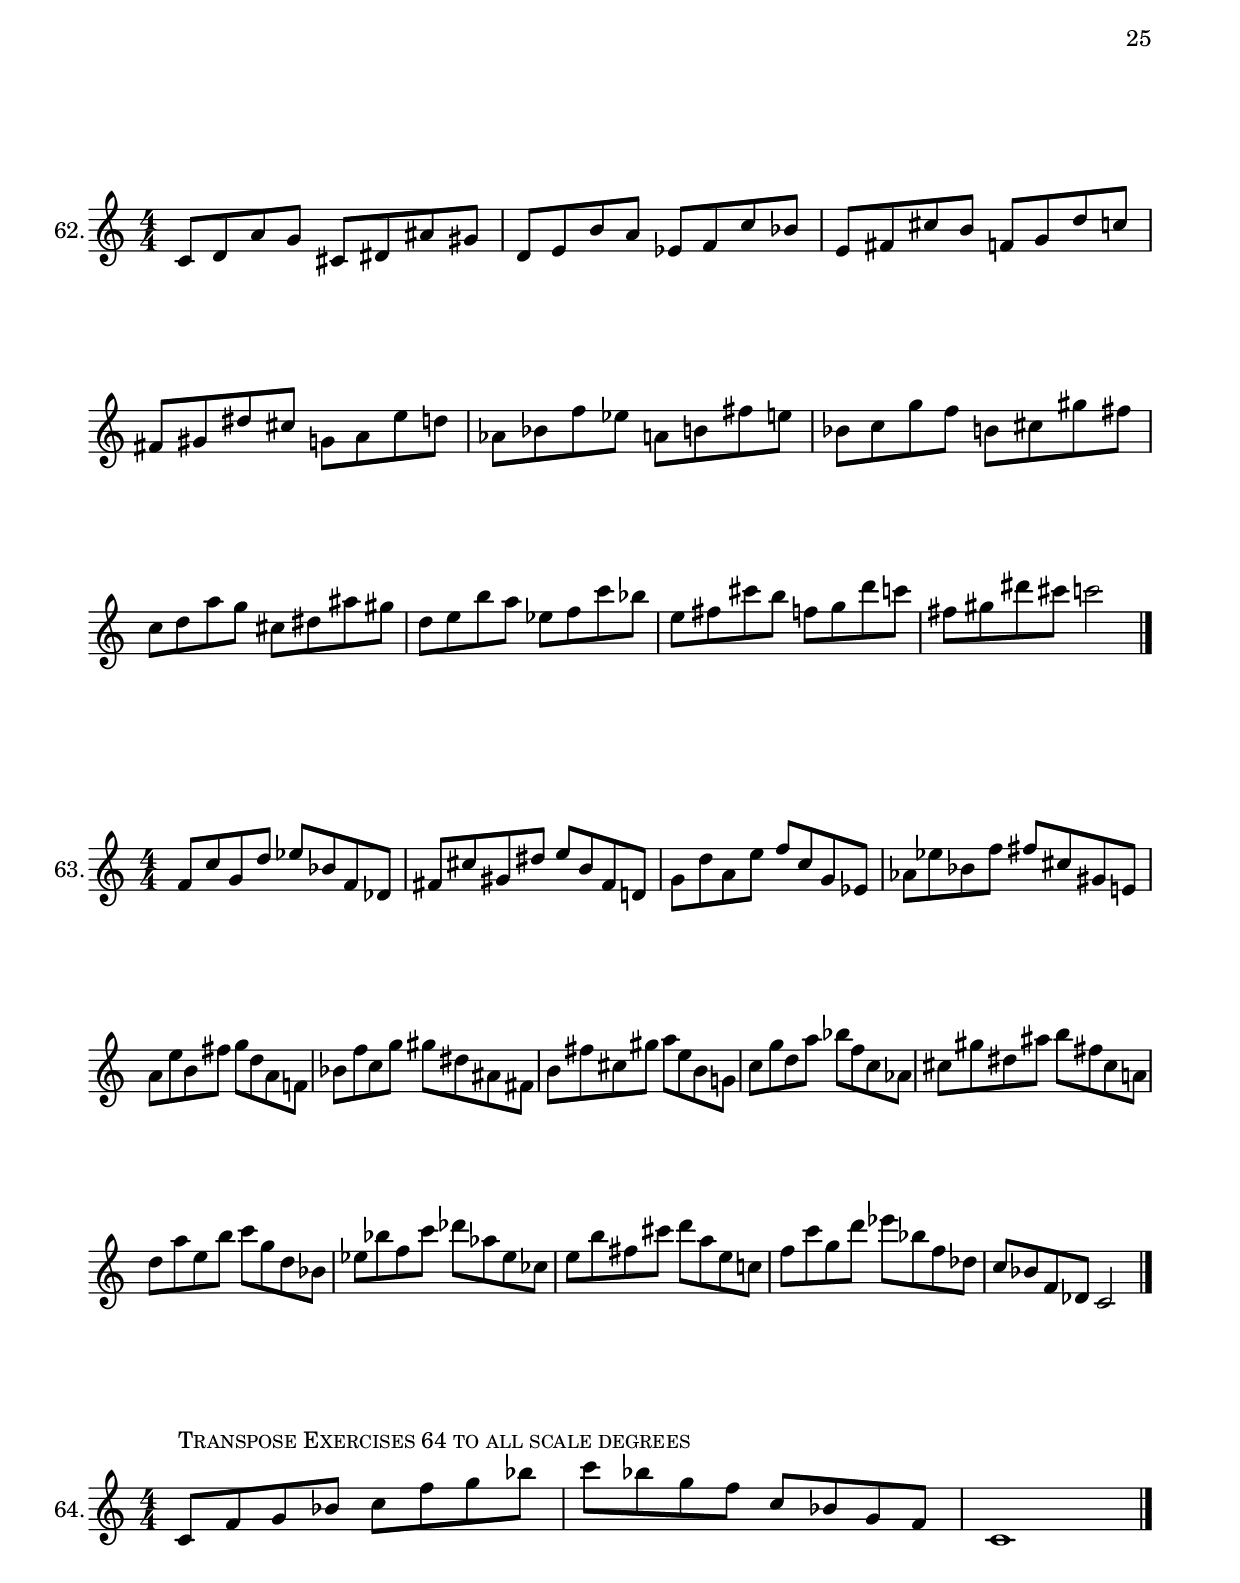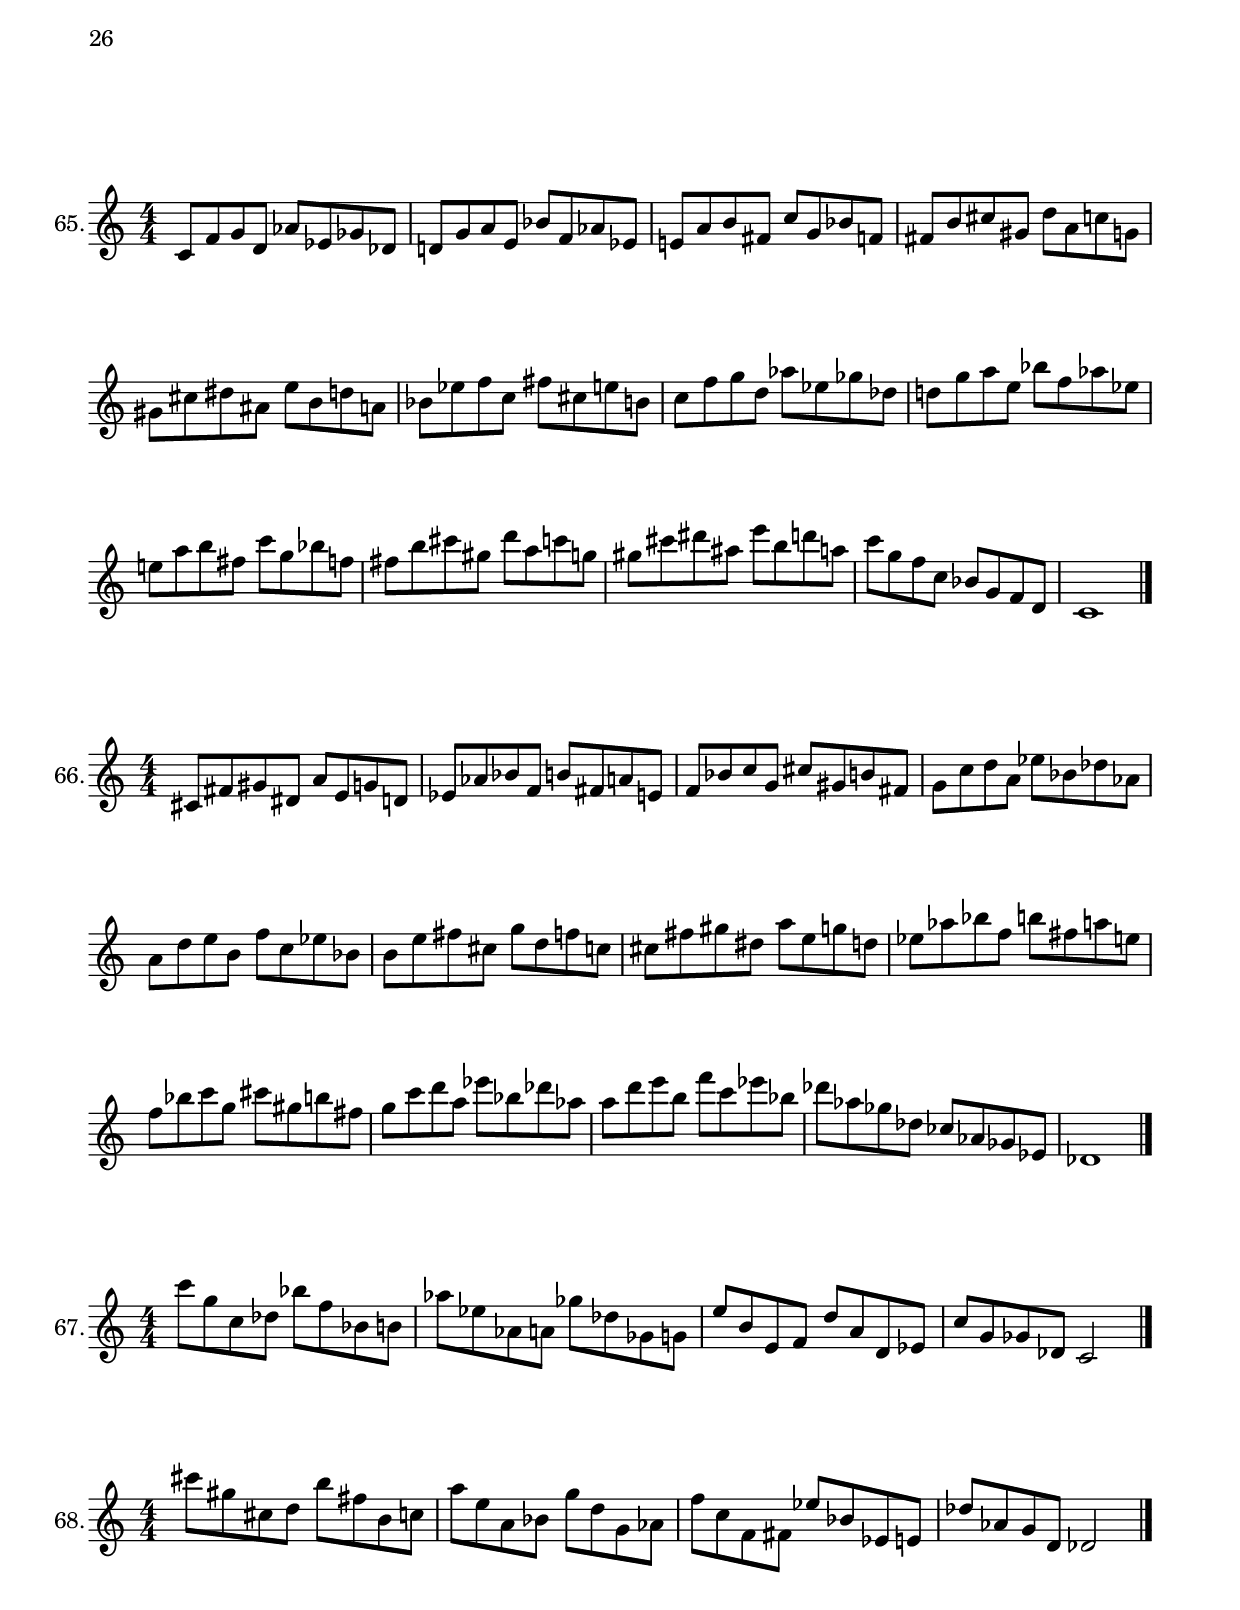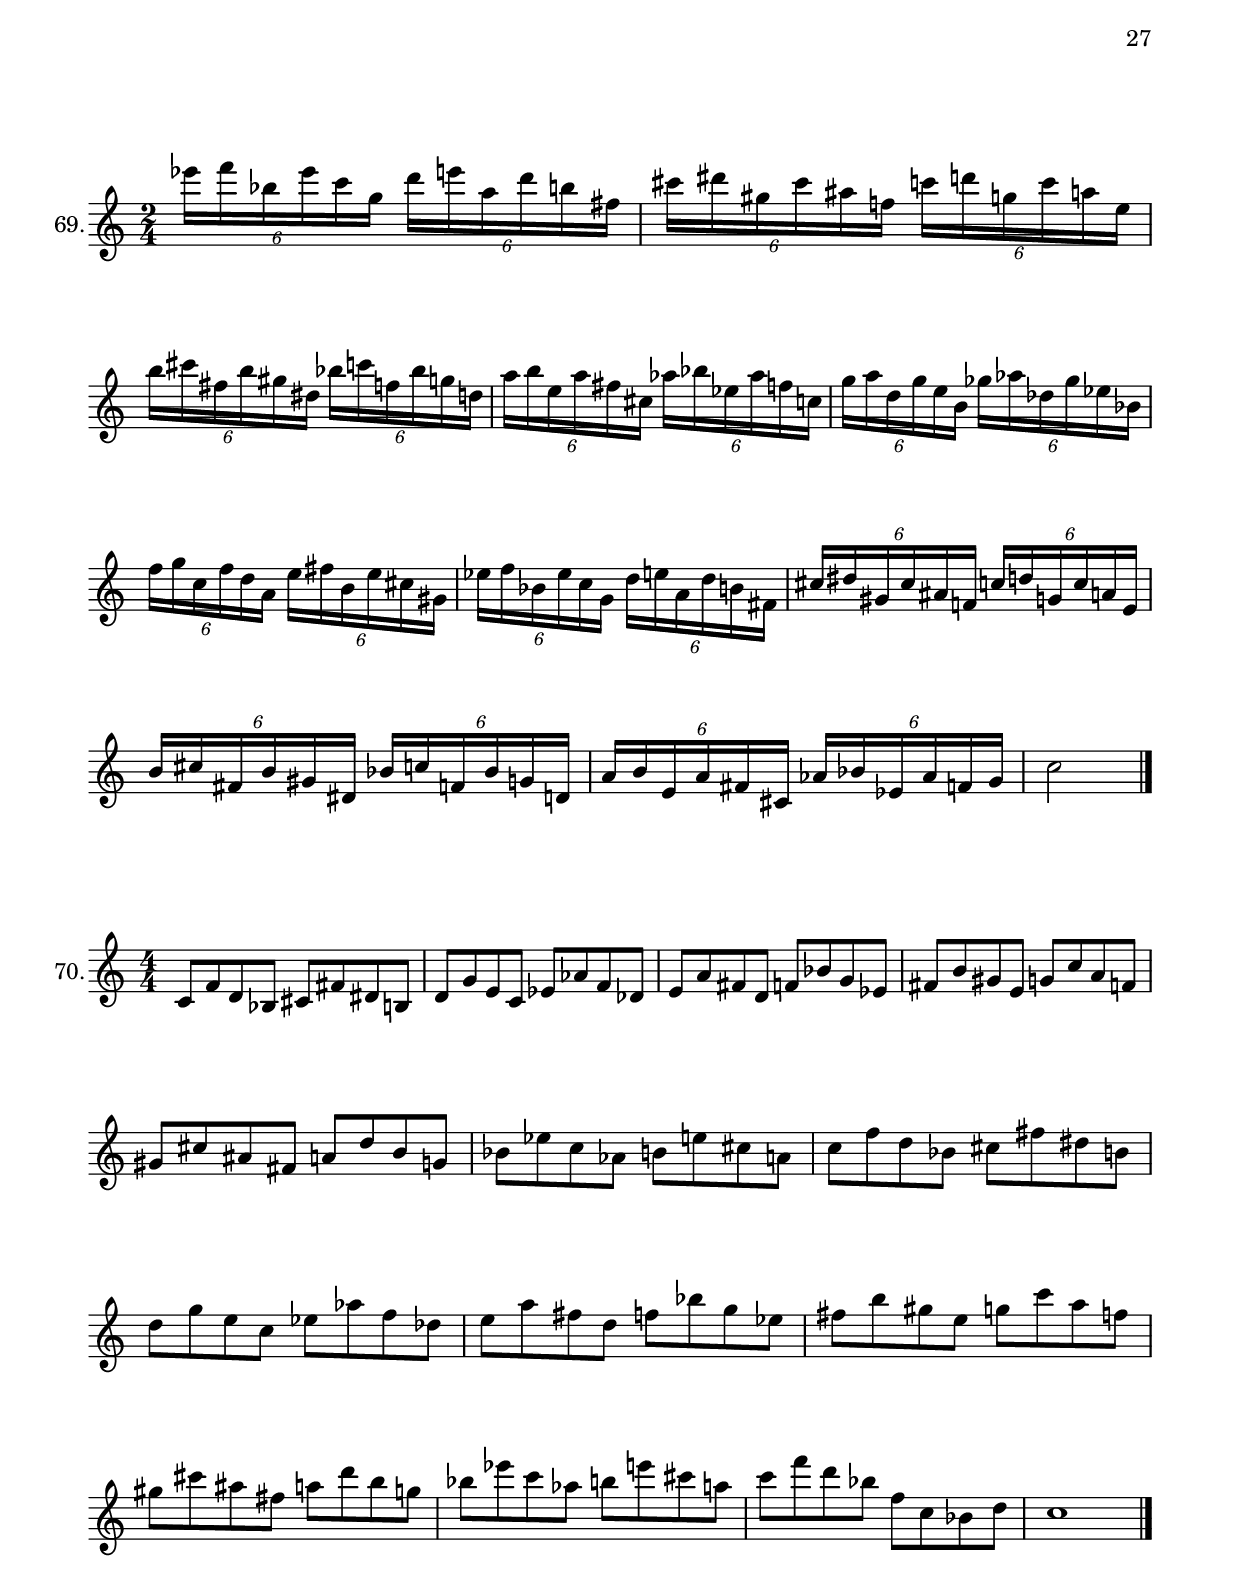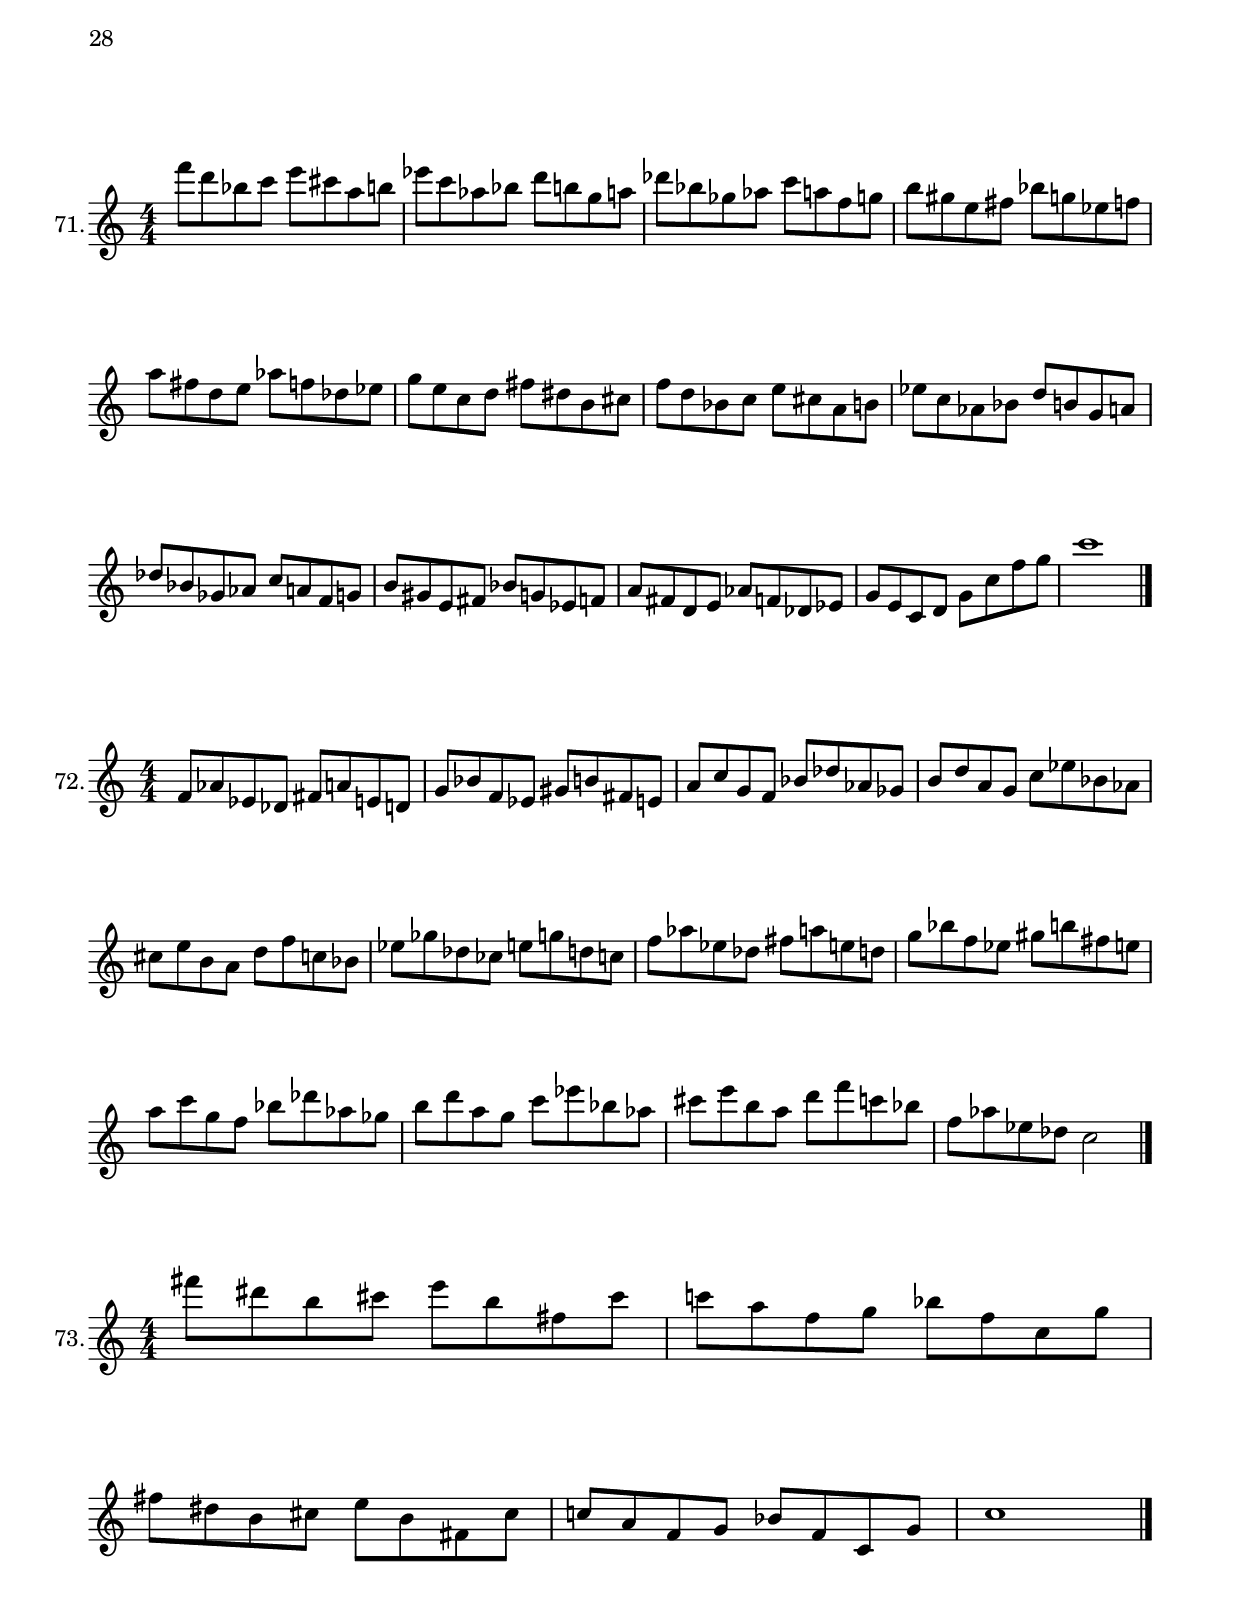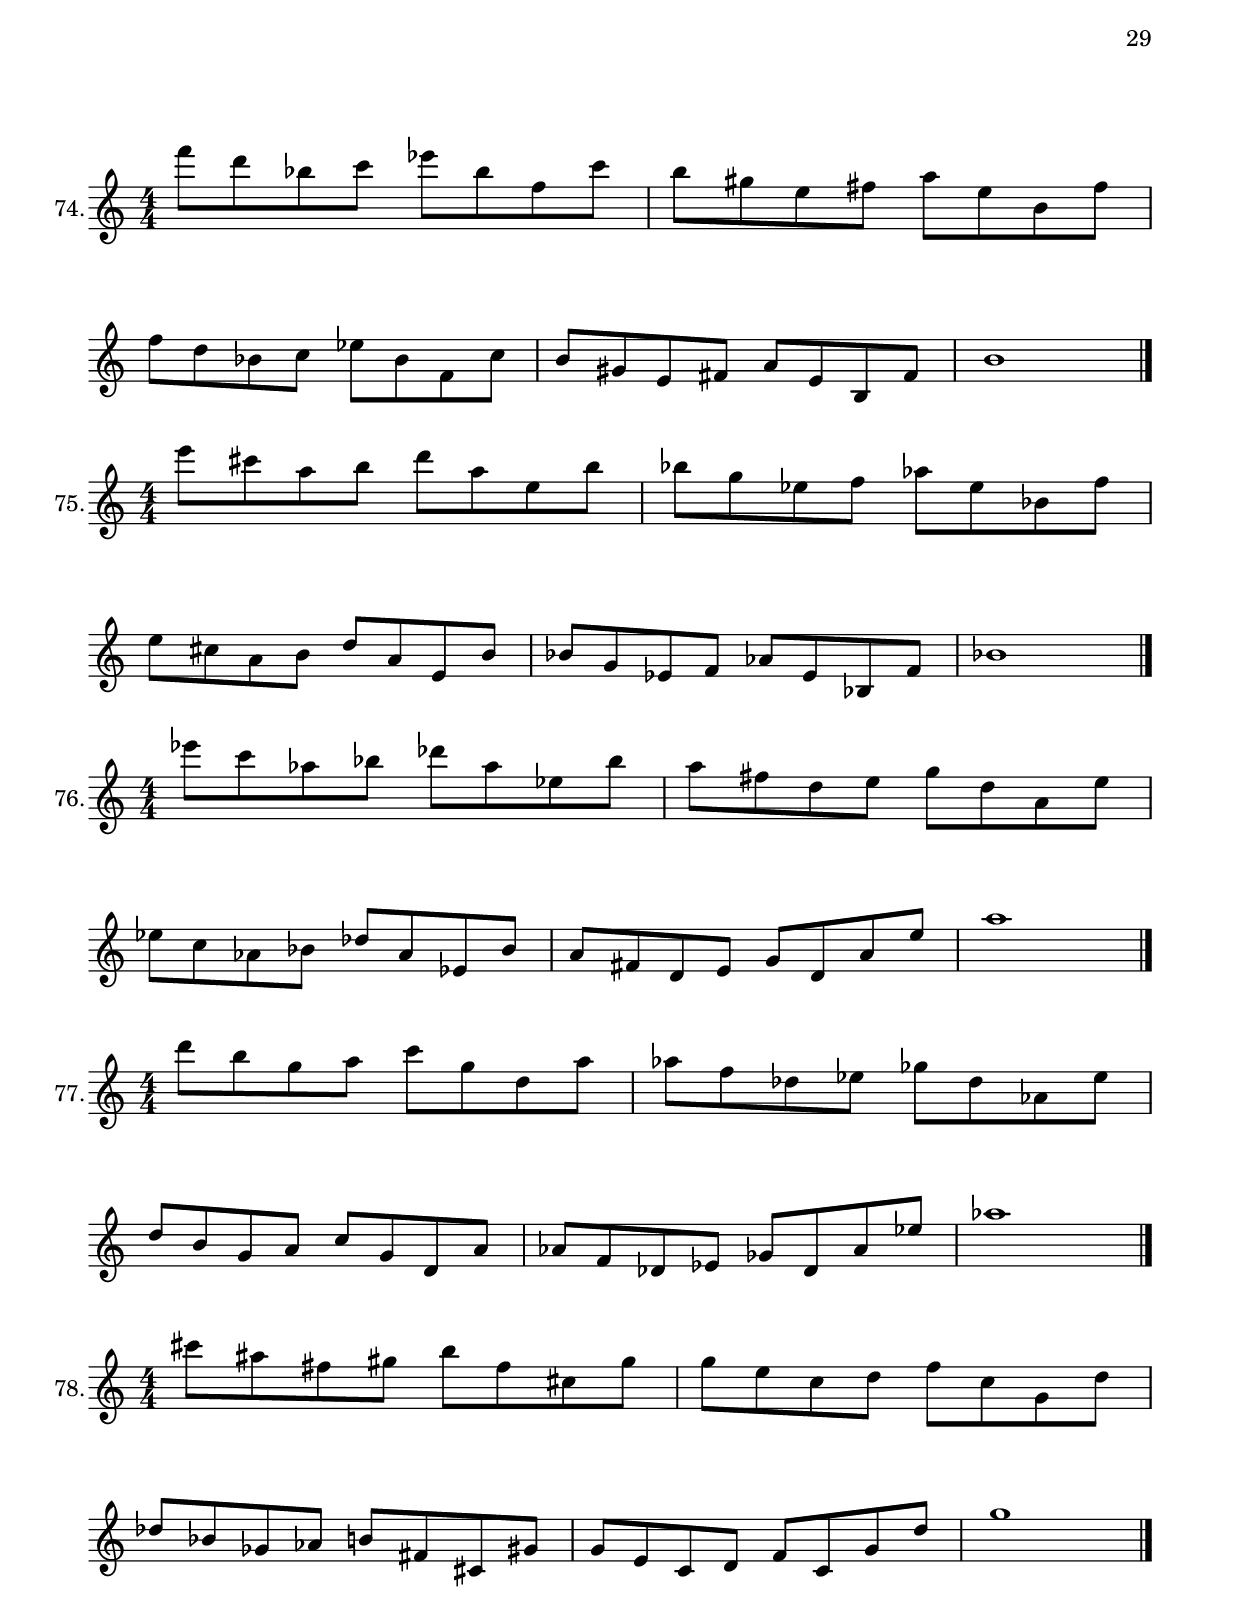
\version "2.18.0"

\language "deutsch"

\paper {
  #(set-paper-size "a4")
  top-system-spacing #'basic-distance = #18
  top-markup-spacing #'basic-distance = #14
  markup-system-spacing #'basic-distance = #18
  system-system-spacing #'basic-distance = #15
  last-bottom-spacing #'basic-distance = #18
  two-sided = ##t
  inner-margin = 15
  outer-margin = 15
}

\layout {
  \context {
    \Score
    \remove "Bar_number_engraver"
  }
  indent = #0
  ragged-right = ##f
  ragged-last = ##f
}

\book {

  \header {
    title = "Pentatonic Scales"
    subtitle = "Exercises"
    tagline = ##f
  }

  \score {
    \new Staff \with {
      instrumentName = "1."
    }
    \relative c' {
      \clef treble
      \numericTimeSignature
      \time 4/4
      \override Staff.TimeSignature #'stencil = ##f
      \compressFullBarRests
      c8 d e g a c d e g a c a g e d c a g e d c2\bar "|." \break
      des8 es f as b des es f as b des b as f es des b as f es des2\bar "|." \break
      d8 e fis a h d e fis a h d h a fis e d h a fis e d2\bar "|." \break
      es8 f g b c es f g b c es c b g f es c b g f es2\bar "|." \break
      e8 fis gis h cis e fis gis h cis e cis h gis fis e cis h gis fis e2\bar "|." \break
      f8 g a c d f g a c d f d c a g f d c a g f2\bar "|." \break
      fis8 gis ais cis dis fis gis ais cis dis fis dis cis ais gis fis dis cis ais gis fis2\bar "|." \break
      g8 a h d e g a h d e d h a g e d h a g2.\bar "|." \break
      as8 b c es f as b c es f es c b as f es c b as2.\bar "|." \break
      a8 h cis e fis a h cis e fis e cis h a fis e cis h a2.\bar "|." \break
      b,8 c d f g b c d f g b g f d c b g f d c b2\bar "|." \break
      h8 cis dis fis gis h cis dis fis gis h gis fis dis cis h gis fis dis cis h2\bar "|." \break
      \pageBreak
    }
    \header {
      title = "DIATONIC EXERCISES"
      breakbefore = ##t
    }
  }
  \score {
    \new Staff \with {
      instrumentName = "2."
    }
    \relative c' {
      \clef treble
      \numericTimeSignature
      \time 4/4
      \override Staff.TimeSignature #'stencil = ##f
      \compressFullBarRests
      c8 d e g a c d e g a c d e d c a g e d c a g e d c1\bar "|." \break
      des8 es f as b des es f as b des es f es des b as f es des b as f es des b des2.\bar "|." \break
      d8 e fis a h d e fis a h d e fis e d h a fis e d h a fis e d h d2.\bar "|." \break
      es8 f g b c es f g b c es f es c b g f es c b g f es c b c es2.\bar "|." \break
      e8 fis gis h cis e fis gis h cis e fis e cis h gis fis e cis h gis fis e cis h cis e2.\bar "|." \break
      f8 g a c d f g a c d f d c a g f d c a g f d c d f1\bar "|." \break
      fis8 gis ais cis dis fis gis ais cis dis fis dis cis ais gis fis dis cis ais gis fis dis cis dis fis1\bar "|." \break
      g8 a h d e g a h d e d h a g e d h a g e d h d e g1\bar "|." \break
      as8 b c es f as b c es f es c b as f es c b as f es c b c es f as2.\bar "|." \break
      a8 h cis e fis a h cis e fis e cis h a fis e cis h a fis e cis h cis e fis a2.\bar "|." \break
      b,8 c d f g b c d f g b c d f d c b g f d c b g f d c b2.\bar "|." \break
      h8 cis dis fis gis h cis dis fis gis h cis dis fis dis cis h gis fis dis cis h gis fis dis cis h2.\bar "|." \break
      \pageBreak
    }
    \header {
      piece = ""
      %breakbefore = ##t
    }
  }
  \score {
    \new Staff \with {
      instrumentName = "3."
    }
    \relative c' {
      \clef treble
      \override Staff.TimeSignature #'stencil = ##f
      c8^\markup { \normal-text \smallCaps Mode I }
      d e g a c d e g a c a g e d c a g e d c2\bar "|." \break
      d8^\markup { \normal-text \smallCaps Mode II }
      e g a c d e g a c d c a g e d c a g e d2\bar "|." \break
      e8^\markup { \normal-text \smallCaps Mode III }
      g a c d e g a c d e d c a g e d c a g e2\bar "|." \break
      g8^\markup { \normal-text \smallCaps Mode IV }
      a c d e g a c d e d c a g e d c a g2.\bar "|." \break
      a8^\markup { \normal-text \smallCaps Mode V }
      c d e g a c d e d c a g e d c a1\bar "|." \break
    }
  }
  \score {
    \new Staff \with {
      instrumentName = "4."
    }
    \relative c'' {
      \override Staff.TimeSignature #'stencil = ##f
      c'8^\markup { \normal-text \smallCaps Mode I }
      a g e d c a g e d c d e g a c d e g a c2\bar "|." \break
      d8^\markup { \normal-text \smallCaps Mode II }
      c a g e d c a g e d c d e g a c d e g a c4.\bar "|." \break
      e8^\markup { \normal-text \smallCaps Mode III }
      d c a g e d c a g e d c d e g a c d e g a c4\bar "|." \break
      g8^\markup { \normal-text \smallCaps Mode IV }
      e d c a g e d c d e g a c d e g1\bar "|." \break
      c8^\markup { \normal-text \smallCaps Mode V }
      _\markup { \normal-text \smallCaps {Transpose Exercises 3-25 to all keys}}
      a g e \stemUp d c a g \stemNeutral e d c d e g a c d e g a c2\bar "|." \break
      \pageBreak
    }
    \header {
      piece = ""
      %breakbefore = ##t
    }
  }
  \score {
    \new Staff \with {
      instrumentName = "5."
    }
    \relative c' {
      \clef treble
      \override Staff.TimeSignature #'stencil = ##f
      c8 d e g d e g a e g a c g a c d a c d e c d e g d e g a e g a c g a c d a c d e
      e d c a d c a g c a g e a g e d g e d c e d c a d c a g c a g e a g e d g e d c
      c1
      \bar "|." \break
    }
  }
  \score {
    \new Staff \with {
      instrumentName = "6."
    }
    \relative c' {
      \clef treble
      %\override Staff.TimeSignature #'stencil = ##f
      \time 3/4
      \set tupletSpannerDuration = #(ly:make-moment 1 4)
      \times 2/3 { c8 d e d e g e g a g a c a c d c d e d e g e g a g a c a c d c d e } e4
      \times 2/3 { e8 d c d c a c a g a g e g e d e d c d c a c a g a g e g e d e d c } c4~
      c2.
      \bar "|." \break
    }
  }
  \score {
    \new Staff \with {
      instrumentName = "7."
    }
    \relative c' {
      \clef treble
      %\override Staff.TimeSignature #'stencil = ##f
      \numericTimeSignature
      \time 4/4
      \set tupletSpannerDuration = #(ly:make-moment 1 4)
      \times 4/5 {
        c16 d e g a d, e g a c e, g a c d g, a c d e a, c d e g c, d e g a
        d, e g a c e, g a c d g, a c d e
      } e4
      \times 4/5 {
        e16 d c a g d' c a g e c' a g e d a' g e d c g' e d c a e' d c a g
        d' c a g e c' a g e d a' g e d c~
      } c4~
      c1
      \bar "|." \break
    }
  }
  \score {
    \new Staff \with {
      instrumentName = "8."
    }
    \relative c' {
      \clef treble
      %\override Staff.TimeSignature #'stencil = ##f
      \numericTimeSignature
      \time 4/4
      \set tupletSpannerDuration = #(ly:make-moment 1 4)
      \times 2/3 { c8 e d g e a g c a d c e d g e a g c a d c } e4
      \times 2/3 { e8 c d a c g a e g d e c d a c g a e g d e } c4
      \bar "|." \break
      \pageBreak
    }
  }
  \score {
    \new Staff \with {
      instrumentName = "9."
    }
    \relative c' {
      \clef treble
      %\override Staff.TimeSignature #'stencil = ##f
      \numericTimeSignature
      \time 4/4
      \override TupletBracket #'bracket-visibility = ##f
      \set tupletSpannerDuration = #(ly:make-moment 1 8)
      \set baseMoment = #(ly:make-moment 1 8)
      \set subdivideBeams = ##t
      \times 2/3 {
        c16 d e g a c d, e g a c d e, g a c d e g, a c d e g a, c d e g a c, d e g a c
        d, e g a c d e, g a c d e e d c a g e d' c a g e d c' a g e d c a' g e d c a
        g' e d c a g e' d c a g e d' c a g e d c' a g e d c_\fermata
      }
      \bar "|." \break
    }
  }
  \score {
    \new Staff \with {
      instrumentName = "10."
    }
    \relative c' {
      \clef treble
      \time 2/4
      \override TupletBracket #'bracket-visibility = ##f
      \set tupletSpannerDuration = #(ly:make-moment 1 4)
      \times 4/6 {
        c16 g' a d, e c d a' c e, g d e c' d g, a e g d' e a, c g
        a e' g c, d a c g' a d, e c d a' c e, g d e c' d g, a e
        g d' e a, c g
      } c4
      \times 4/6 {
        g16 c a e' d g, e a g d' c e, d g e c' a d, c e d a' g c, a d c g' e a, g c a e' d g,
        e a g d' c e, d g e c' a d, c e d a' g d
      } c4
      \bar "|." \break
    }
  }
  \score {
    \new Staff \with {
      instrumentName = "11."
    }
    \relative c' {
      \clef treble
      \time 3/4
      c16 e g a d, g a c e, a c d g, c d e a, d e g c, e g a d, g a c e, a c d g, c d e
      e d c g d' c a e c' a g d a' g e c g' e d a e' d c g d' c a e c' a g d a' g e c c2.
      \bar "|." \break
      \pageBreak
    }
  }
  \score {
    \new Staff \with {
      instrumentName = "12."
    }
    \relative c' {
      \clef treble
      \numericTimeSignature
      \time 4/4
      c16 g' d e d a' e g e c' g a g d' a c a e' c d c16 g' d e d a' e g e c' g a g d' a c a e' c d
      g, d' a c e, c' g a d, a' e g c, g' d e a, e' c d g, d' a c e, c' g a d, a' e g c, g' d e
      c4~ c1
      \bar "|." \break
    }
  }
  \score {
    \new Staff \with {
      instrumentName = "13."
    }
    \relative c' {
      \clef treble
      \numericTimeSignature
      \time 4/4
      c16 g' a c d, a' c d e, c' d e g, d' e g a, e' g a c, g' a c d, a' c d e, c' d e
      e d c e, d' c a d, c' a g c, a' g e a, g' e d g, e' d c e, d' c a d, c' a g c,
      c1
      \bar "|." \break
    }
  }
  \score {
    \new Staff \with {
      instrumentName = "14."
    }
    \relative c' {
      \clef treble
      \numericTimeSignature
      \time 4/4
      c16 a' c d d, c' d e e, d' e g g, e' g a a, g' a c c, a' c d d, c' d e
      e d c d, d' c a c, c' a g a, a' g e g, g' e d e, e' d c d, d' c a c,~
      c2
      \bar "|." \break
    }
  }
  \score {
    \new Staff \with {
      instrumentName = "15."
    }
    \relative c' {
      \clef treble
      \time 3/4
      c16 d a' g d e c' a e g d' c g a e' d a c g' e c d a' g d e c' a e g d' c e4
      c16 d g, e a c e, d g a d, c e g c, a d e a, g c d g, e a c e, d g a d, c~
      c4
      \bar "|." \break
      \pageBreak
    }
  }
  \score {
    \new Staff \with {
      instrumentName = "16."
    }
    \relative c' {
      \clef treble
      %\override Staff.TimeSignature #'stencil = ##f
      \numericTimeSignature
      \time 4/4
      \set tupletSpannerDuration = #(ly:make-moment 1 4)
      \times 2/3 { c8 d g d e a e g c g a d a c e c d g d e a e g c g a d a c e } e2
      \times 2/3 { e8 c a d a g c g e a e d g d c e c a d a g c g e a e d g d c~ } c2
      \bar "|." \break
    }
  }
  \score {
    \new Staff \with {
      instrumentName = "17."
    }
    \relative c' {
      \clef treble
      \time 3/4
      c16 g' e d e c' a g a e' d c d a' g e g d' c a c e d c
      a c d g, e g a d, c d e a, g a c e, d e g d c4
      \bar "|." \break
    }
  }
  \score {
    \new Staff \with {
      instrumentName = "18."
    }
    \relative c' {
      \clef treble
      \time 3/4
      d16 c e d g e a g c a d c e d g e a g c a d c e8~
      e16 c d a c g a e g d e c d a c g a e g d e c8.
      \bar "|." \break
    }
  }
  \score {
    \new Staff \with {
      instrumentName = "19."
    }
    \relative c' {
      \clef treble
      \time 3/4
      e16 c g' d a' e c' g d' a e' c g' d a' e c' g d' a e' c d a
      c g a e g d e c d a c g a e g d g c,8.~ c4
      \bar "|." \break
    }
  }
  \score {
    \new Staff \with {
      instrumentName = "20."
    }
    \relative c' {
      \clef treble
      \time 3/4
      g'16 c, a' d, c' e, d' g, e' a, g' c, a' d, c' e, d' g, e' a, d g, c e,\break
      a d, g c, e a, d g, c e, a d, g c,8.~ c2
      \bar "|." \break
      \pageBreak
    }
  }
  \score {
    \new Staff \with {
      instrumentName = "21."
    }
    \relative c' {
      \clef treble
      \time 2/4
      c16 d g e g a d c d e a e a c e d e2\break
      d16 e c a e a e d c d a g e g e d c2
      \bar "|." \break
    }
  }
  \score {
    \new Staff \with {
      instrumentName = "22."
    }
    \relative c' {
      \clef treble
      \time 2/4
      c16 d g e g c d c d g a g a d e d e2\break
      d16 e d a g a g d c d c g e g e d c2
      \bar "|." \break
    }
  }
  \score {
    \new Staff \with {
      instrumentName = "23."
    }
    \relative c' {
      \clef treble
      \time 2/4
      c16 d e d e g a g a c d c d e g e g a c a c d e d e2\break
      d16 e d c a c a g e g e d c d c a g a g e d e d c~ c2
      \bar "|." \break
    }
  }
  \score {
    \new Staff \with {
      instrumentName = "24."
    }
    \relative c' {
      \clef treble
      \time 2/4
      c16 d e g e g a c a c d e d e g a g a c d c d e d
      e d c a c a g e g e d c d c a g a g e d e d c8
      \bar "|." \break
    }
  }
  \score {
    \new Staff \with {
      instrumentName = "25."
    }
    \relative c' {
      \clef treble
      \time 3/4
      c16 d e a g a c e d e g c a c d e~ e d c a c g e d e c a g a e d c c4
      \bar "|." \break
      \pageBreak
    }
  }
  \score {
    \new StaffGroup
    <<
      \new Staff
      \relative c' {
        \clef treble
        \time 5/4
        c d e g a c, d f g b c, es f as b c, d f g a c, es f g b
        \bar "||"
        \pageBreak
      }
      \new Staff {
        \clef treble

      }
      \new Staff
      \relative c' {
        \clef treble
        d e fis a h d, e g a c d, f g b c d, e g a h d, f g a c

      }
      \new Staff {
        \clef treble

      }
      \new Staff {
        \clef treble

      }
      \new Staff
      \relative c' {
        \clef treble
        f g a c d f, g b c es f, as b des es f, g b c d f, as b c es
      }
      \new Staff {
        \clef treble

      }
      \new Staff {
        \clef treble

      }
      \new Staff {
        \clef treble

      }
      \new Staff {
        \clef treble

      }
      \new Staff {
        \clef treble

      }
      \new Staff
      \relative c' {
        \clef treble
        h' cis dis fis gis h, cis e fis a h, d e g a h, cis e fis gis h, d e fis a
      }
    >>
    \layout {
      \context {
        \Staff
        \remove "Time_signature_engraver"
        %\remove "Bar_engraver"
        \hide Stem
      }
    }
  }
  \score {
    \new Staff \with {
      instrumentName = "1."
    }
    \relative c' {
      \clef treble
      \time 2/4
      c16 d e g as f es des d! e fis a b g f es e! fis gis h c a g f
      fis gis ais cis d h a g as b c es e cis h a b c d f fis dis cis h
      c d e g as f es des d! e fis a b g f es e! fis gis h c a g f
      fis gis ais cis d h a g as b c es e cis h a b c d f fis dis cis h
      b c d f e cis h a as b c es d h a g fis gis ais cis c a g f
      e fis gis h b g f es d e fis a as f es des c d e g fis dis cis h
      b c d f e cis h a as b c es d h a g fis gis ais cis c a g f
      e fis gis h b g f es d e fis a as f es des c d e g fis dis cis h c2
      \bar "|." \break
    }
    \header {
      title = "CHROMATIC EXERCISES"
    }
  }
  \score {
    \new Staff \with {
      instrumentName = "2."
    }
    \relative c' {
      \clef treble
      \time 2/4
      c16 d e g a fis e d e fis gis h cis ais gis fis as b c es f d c b
      c   d e g a fis e d e fis gis h cis ais gis fis as b c es f d c b
      as b c es cis ais gis fis e fis gis h a fis e d c d e g f d c b
      as b c es cis ais gis fis e fis gis  h a fis e d c2
      \bar "|." \break
      \pageBreak
    }
  }
  \score {
    \new Staff \with {
      instrumentName = "3."
    }
    \relative c' {
      \clef treble
      \time 2/4
      des16 es f as a fis e d es f g b h gis fis e f g a c cis ais gis fis
      g a h d es c b as a h cis e f d c b h cis dis fis g e d c
      des es f as a fis e d es f g b h gis fis e f g a c cis ais gis fis
      g a h d es c b as a h cis e f d c b h cis dis fis g e d c
      h cis dis fis f d c b a h cis e es c b as g a h d cis ais gis fis
      f g a c h gis fis e es f g b a fis e d des es f as g e d c
      h cis dis fis f d c b a h cis e es c b as g a h d cis ais gis fis
      f g a c h gis fis e es f g b a fis e d des es f as g e d c
      des2
      \bar "|." \break
    }
  }
  \score {
    \new Staff \with {
      instrumentName = "4."
    }
    \relative c' {
      \clef treble
      \time 2/4
      des16 es f as b g f es f g a c d h a g a h cis e fis dis cis h
      des   es f as b g f es f g a c d h a g a h cis e fis dis cis h
      a h cis e d h a g f g a c b g f es des es f as fis dis cis h
      a h cis e d h a g f g a c b g f es des2
      \bar "|." \break
      \pageBreak
    }
  }
  \score {
    \new Staff \with {
      instrumentName = "5."
    }
    \relative c' {
      \clef treble
      \time 3/4
      c16 d e g d e fis a e fis gis h fis gis ais cis as b c es b c d f!
      c   d e g d e fis a e fis gis h fis gis ais cis as b c es b c d f!
      f d c b es c b as cis ais gis fis h gis fis e a fis e d g e d c
      f d c b es c b as cis ais gis fis h gis fis e a fis e d g e d c
      h2.
      \bar "|." \break
    }
  }
  \score {
    \new Staff \with {
      instrumentName = "6."
    }
    \relative c' {
      \clef treble
      \time 3/4
      des16 es f as es f g b f g a c g a h d a h cis e h cis dis fis
      des   es f as es f g b f g a c g a h d a h cis e h cis dis fis
      fis dis cis h e cis h a d h a g c a g f b g f es as f es des
      fis dis cis h e cis h a d h a g c a g f b g f es as f es des
      c2.
      \bar "|." \break
    }
  }
  \score {
    \new Staff \with {
      instrumentName = "7."
    }
    \relative c' {
      \clef treble
      \time 3/4
      c16 d e g f g a c b d c f es f g b as b c es d h a g as f es des d h a g as f es des
      c2.
      \bar "|." \break
      \pageBreak
    }
  }
  \score {
    \new Staff \with {
      instrumentName = "8."
    }
    \relative c' {
      \clef treble
      \time 3/4
      h16 cis dis fis e fis gis h a h cis e d e fis a g a h d des b as ges
      g! e d c des b as ges g e d c
      h2.
      \bar "|." \break
    }
  }
  \score {
    \new Staff \with {
      instrumentName = "9."
    }
    \relative c' {
      \clef treble
      \time 3/4
      b16 c d f es f g b as b c es des es f as ges as b des c a g f
      ges es des ces c a g f ges es des ces
      b2.
      \bar "|." \break
    }
  }
  \score {
    \new Staff \with {
      instrumentName = "10."
    }
    \relative c' {
      \clef treble
      \time 3/4
      des16 es f as ges as b des h cis dis fis e fis gis h a h cis e es c b as
      a fis e d es c b as a fis e d
      cis2.
      \bar "|." \break
    }
  }
  \score {
    \new Staff \with {
      instrumentName = "11."
    }
    \relative c' {
      \clef treble
      \time 3/4
      d16 e fis a g a h d c d e g f g a c b c d f e cis h a\break
      b g f es e cis h a b g f es
      d2.
      \bar "|." \break
    }
  }
  \score {
    \new Staff \with {
      instrumentName = "12."
    }
    \relative c' {
      \clef treble
      \time 2/4
      c16 d e g es f g b fis gis ais cis a h cis e
      c   d e g es f g b fis gis ais cis a h cis e
      e cis h a cis ais gis fis b g f es g e d c
      e cis h a cis ais gis fis b g f es g e d c
      h2
      \bar "|." \break
      \pageBreak
    }
  }
  \score {
    \new Staff \with {
      instrumentName = "13."
    }
    \relative c' {
      \clef treble
      \time 2/4
      des16 es f as e fis gis h g a h d b c d f des   es f as e fis gis h\break
      g a h d b c d f f d c b d h a g h gis fis e gis eis dis cis\break
      f d c b d h a g h gis fis e gis eis dis cis
      c2
      \bar "|." \break
    }
  }
  \score {
    \new Staff \with {
      instrumentName = "14."
    }
    \relative c' {
      \clef treble
      \time 2/4
      d16 e fis a f g a c ais b c es h cis dis fis d e fis a f g a c\break
      ais b c es h cis dis fis fis dis cis h es c b as c a g f a fis e d\break
      fis dis cis h es c b as c a g f a fis e d
      cis2
      \bar "|." \break
    }
  }
  \score {
    \new Staff \with {
      instrumentName = "15."
    }
    \relative c' {
      \clef treble
      \time 2/4
      c16^\markup {
        \normal-text \smallCaps {
          Transpose Exercises 15 and 16 to all
          scale degrees
        }
      }
      d f g fis gis h cis
      c d f g fis gis h cis
      c! a g f fis dis cis h\break
      c! a g f fis dis cis h
      c2
      \bar "|." \break
    }
  }
  \score {
    \new Staff \with {
      instrumentName = "16."
    }
    \relative c' {
      \clef treble
      \time 2/4
      c16 d e g a g a c
      des es f as b as b des
      c a g a g e d c\break
      des b as b as f es des
      c2
      \bar "|." \break
      \pageBreak
    }
  }
  \score {
    \new Staff \with {
      instrumentName = "17."
    }
    \relative c' {
      \clef treble
      \numericTimeSignature
      \time 4/4
      c''8 g d a' as es b f' e h fis cis' c g d a' as es b f'
      c2
      \bar "|." \break
    }
  }
  \score {
    \new Staff \with {
      instrumentName = "18."
    }
    \relative c' {
      \clef treble
      \numericTimeSignature
      \time 4/4
      cis''8 gis dis ais' a e h fis' f! c g d' cis gis dis ais' a! e h fis'
      cis2
      \bar "|." \break
    }
  }
  \score {
    \new Staff \with {
      instrumentName = "19."
    }
    \relative c' {
      \clef treble
      \numericTimeSignature
      \time 4/4
      d''8 a e h' b f c g' fis cis gis dis' d a e h' b f c g'
      d2
      \bar "|." \break
    }
  }
  \score {
    \new Staff \with {
      instrumentName = "20."
    }
    \relative c' {
      \clef treble
      \numericTimeSignature
      \time 4/4
      es''8 b f c' h fis cis gis' g! d a e' es b f c' h fis cis gis'
      dis2
      \bar "|." \break
    }
  }
  \score {
    \new Staff \with {
      instrumentName = "21."
    }
    \relative c' {
      \clef treble
      \numericTimeSignature
      \time 4/4
      e''8 h fis cis' c g d a' as es b f' e h fis cis' c! g d a'
      e2
      \bar "|." \break
    }
  }
  \score {
    \new Staff \with {
      instrumentName = "22."
    }
    \relative c' {
      \clef treble
      \numericTimeSignature
      \time 4/4
      f''8 c g d' cis gis dis ais' a e h fis' f c g d' cis gis dis ais'
      f!2
      \bar "|." \break
    }
  }
  \score {
    \new Staff \with {
      instrumentName = "23."
    }
    \relative c' {
      \clef treble
      \numericTimeSignature
      \time 4/4
      f''8 b, c f dis h fis dis' des ges, as des h! g d! h' a d, e a g es b g'
      f b, c f dis h fis dis' des ges, as des h! g d! h' a d, e a g es b g'
      d1
      \bar "|." \break
    }
  }
  \score {
    \new Staff \with {
      instrumentName = "24."
    }
    \relative c' {
      \clef treble
      \numericTimeSignature
      \time 4/4
      fis''8 h, cis fis e c g e' d g, a d c as es c' b es, f b gis e h! gis'
      fis h, cis fis e c g e' d g, a d c as es c' b es, f b gis e h! gis'
      dis1
      \bar "|." \break
      \pageBreak
    }
  }
  \score {
    \new Staff \with {
      instrumentName = "25."
    }
    \relative c' {
      \clef treble
      \numericTimeSignature
      \time 4/4
      c8 d f g cis, dis fis gis d e g a es f as b e, fis a h f g b c
      fis, gis h cis g a c d as b des es a, h d e b c es f h, cis e fis
      c8 d f g cis, dis fis gis d e g a es f as b e, fis a h f g b c
      fis, gis h cis g a c d as b des es a, h d e b c es f f2
      f8 es c b e d h a es' des b as d c a g des' ces as ges c b g f
      h a fis e b' as f es a g e d as' ges es des g f d c fis e cis h
      f' es c b e d h a es' des b as d c a g des' ces as ges c b g f
      h a fis e b' as f es a g e d as' ges es des g f d c c2
      \bar "|." \break
    }
  }
  \score {
    \new Staff \with {
      instrumentName = "26."
    }
    \relative c' {
      \clef treble
      \numericTimeSignature
      \time 4/4
      h''8 cis fis, gis a h e, fis g a d, e f g c, d es f b, c des es as, b
      h cis fis, gis a h e, fis g a d, e f g c, d es1
      \bar "|." \break
      \pageBreak
    }
  }
  \score {
    \new Staff \with {
      instrumentName = "27."
    }
    \relative c' {
      \clef treble
      \numericTimeSignature
      \time 4/4
      c''8 d g, a b c f, g as b es, f ges as des, es e! fis h, cis d e a, h
      c d g, a b c f, g as b es, f ges as des, es e!1
      \bar "|." \break
    }
  }
  \score {
    \new Staff \with {
      instrumentName = "28."
    }
    \relative c' {
      \clef treble
      \numericTimeSignature
      \time 4/4
      as''8 b c f dis h fis cis' fis, gis ais dis cis a e h' e, fis gis cis h g d a'
      d, e fis h a f c g' c, d e a g es b f' b, c d g f des as es'
      as, b c f dis h fis cis' fis, gis ais dis cis a e h' e, fis gis cis h g d a'
      d, e fis h a f c g' d1
      \bar "|." \break
    }
  }
  \score {
    \new Staff \with {
      instrumentName = "29."
    }
    \relative c' {
      \clef treble
      \numericTimeSignature
      \time 4/4
      g''8 a h e d b f c' f, g a d c as es b' es, f g c b ges des as'
      des, es f b gis e h fis' h, cis dis gis fis d a e' a, h cis fis e c g d'
      g, a h e d b f c' f, g a d c as es b' es, f g c b ges des as'
      des, es f b gis e h fis' cis1
      \bar "|." \break
      \pageBreak
    }
  }
  \score {
    \new Staff \with {
      instrumentName = "30."
    }
    \relative c' {
      \clef treble
      \numericTimeSignature
      \time 4/4
      f''8 des es f es ces des es cis a h cis h g a h a f g a g es f g
      f des es f es ces des es cis a h cis h g a h a f g a g es f g
      f des es f des2
      \bar "|." \break
    }
  }
  \score {
    \new Staff \with {
      instrumentName = "31."
    }
    \relative c' {
      \clef treble
      \numericTimeSignature
      \time 4/4
      e''8 c d e d b c d c as b c b ges as b as e fis gis fis d e fis
      e c d e d b c d c as b c b ges as b as e fis gis fis d e fis
      e c d e c2
      \bar "|." \break
    }
  }
  \score {
    \new Staff \with {
      instrumentName = "32."
    }
    \relative c' {
      \clef treble
      \numericTimeSignature
      \time 4/4
      \partial 8
      b''8
      a f c g' ges des as es' d b f c' h fis cis gis' g es b f' c2
      \bar "|." \break
    }
  }
  \score {
    \new Staff \with {
      instrumentName = "33."
    }
    \relative c' {
      \clef treble
      \numericTimeSignature
      \time 4/4
      \partial 8
      h''8
      b ges des as' g d a! e' dis h fis cis' c g d a' gis e h fis' cis2
      \bar "|." \break
    }
  }
  \score {
    \new Staff \with {
      instrumentName = "34."
    }
    \relative c' {
      \clef treble
      \numericTimeSignature
      \time 4/4
      \partial 8
      c''8
      h g d a' as es b f' e c g d' cis gis dis ais' a! f c g' d2
      \bar "|." \break
    }
  }
  \score {
    \new Staff \with {
      instrumentName = "35."
    }
    \relative c' {
      \clef treble
      \numericTimeSignature
      \time 4/4
      \partial 8
      des''8
      c as es b' a e h fis' f des as es' d a e! h' b ges des as' es2
      \bar "|." \break
      \pageBreak
    }
  }
  \score {
    \new Staff \with {
      instrumentName = "36."
    }
    \relative c' {
      \clef treble
      \numericTimeSignature
      \time 4/4
      \partial 8
      d''8
      cis a e h' b f c g' fis d a e' es b f c' h g d a' e2
      \bar "|." \break
    }
  }
  \score {
    \new Staff \with {
      instrumentName = "37."
    }
    \relative c' {
      \clef treble
      \numericTimeSignature
      \time 4/4
      \partial 8
      es''8
      d b f c' h fis cis gis' g! es b f' e h fis cis' c! as es b' f2
      \bar "|." \break
    }
  }
  \score {
    \new Staff \with {
      instrumentName = "38."
    }
    \relative c' {
      \clef treble
      \numericTimeSignature
      \time 4/4
      \partial 8
      e''8
      dis h fis cis' c g d! a' gis e h fis' f c g d' cis a e h' fis2
      \bar "|." \break
    }
  }
  \score {
    \new Staff \with {
      instrumentName = "39."
    }
    \relative c' {
      \clef treble
      \numericTimeSignature
      \time 4/4
      \partial 8
      f''8
      e c g d' cis gis dis ais' a! f c g' fis cis gis dis' d b f c' g2
      \bar "|." \break
    }
  }
  \score {
    \new Staff \with {
      instrumentName = "40."
    }
    \relative c' {
      \clef treble
      \numericTimeSignature
      \time 4/4
      \partial 8
      fis''8
      f! des as es' d a e! h' ais fis cis gis' g d a! e' dis h fis cis' gis2
      \bar "|." \break
    }
  }
  \score {
    \new Staff \with {
      instrumentName = "41."
    }
    \relative c' {
      \clef treble
      \numericTimeSignature
      \time 4/4
      c8 d g f es f b as ges as des ces b c f es\break
      des es as ges e fis h a g a d c b c f es d1
      \bar "|." \break
    }
  }
  \score {
    \new Staff \with {
      instrumentName = "42."
    }
    \relative c' {
      \clef treble
      \numericTimeSignature
      \time 4/4
      cis8 dis gis fis e fis h a g a d c h cis fis e\break
      d e a g f g c b gis ais dis cis h cis fis e es1
      \bar "|." \break
    }
  }
  \score {
    \new Staff \with {
      instrumentName = "43."
    }
    \relative c' {
      \clef treble
      \time 2/4
      \override TupletBracket #'bracket-visibility = ##f
      \set tupletSpannerDuration = #(ly:make-moment 1 8)
      \set baseMoment = #(ly:make-moment 1 8)
      \set subdivideBeams = ##t
      \times 2/3 {
        c''16^\markup {
          \normal-text \smallCaps {
            Transpose Exercises 43 to all scale degrees
          }
        }
        [ a g e as fis] g e d c es cis g[ c a g b gis] a g e d es cis c!2
      }
      \bar "|." \break
      \pageBreak
    }
  }
  \score {
    \new Staff \with {
      instrumentName = "44."
    }
    \relative c' {
      \clef treble
      \time 2/4
      \override TupletBracket #'bracket-visibility = ##f
      \set tupletSpannerDuration = #(ly:make-moment 1 4)
      \times 4/6 {
        b''16 as es' des ges, b as ges des' ces fes, as fis e h' a d, fis
        e d a' g c, e\break
        d c g' f b, d c b f' es as, c b as es' des ges, b
        as ges des' ces fes, as\break
        fis e h' a d, fis e d a' g c, g'
      } c2
      \bar "|." \break
    }
  }
  \score {
    \new Staff \with {
      instrumentName = "45."
    }
    \relative c' {
      \clef treble
      \time 2/4
      \override TupletBracket #'bracket-visibility = ##f
      \set tupletSpannerDuration = #(ly:make-moment 1 4)
      \times 4/6 {
        h''16 a e' d g, h a g d' c f, a g f c' b es, g f es b' as des, f\break
        dis cis gis' fis h, dis cis h fis' e a, cis h a e' d g, h a g d' c f, a\break
        g f c' b es, g f es b' as des, as'
      } des2
      \bar "|." \break
    }
  }
  \score {
    \new Staff \with {
      instrumentName = "46."
    }
    \relative c' {
      \clef treble
      \numericTimeSignature
      \time 4/4
      d''8 f b, d c g d a' b des ges, b as es b f'\break
      fis a d, fis e h fis cis'
      d f b, d c g d a' b1
      \bar "|." \break
    }
  }
  \score {
    \new Staff \with {
      instrumentName = "47."
    }
    \relative c' {
      \clef treble
      \numericTimeSignature
      \time 4/4
      cis''8 e a, cis h fis cis gis' a c f, a g d a e'\break
      f as des, f es b f c'
      cis e a, cis h fis cis gis' a1
      \bar "|." \break
      \pageBreak
    }
  }
  \score {
    \new Staff \with {
      instrumentName = "48."
    }
    \relative c' {
      \clef treble
      \numericTimeSignature
      \time 4/4
      c''8 es as, c b f c g' gis h e, gis fis cis gis dis'\break
      e g c, e d a e h'
      c es as, c b f c g' as1
      \bar "|." \break
    }
  }
  \score {
    \new Staff \with {
      instrumentName = "49."
    }
    \relative c' {
      \clef treble
      \numericTimeSignature
      \time 4/4
      h''8 d g, h a e h fis' g b es, g f c g d'\break
      es ges ces, es des as es b'
      h d g, h a e h fis' g1
      \bar "|." \break
    }
  }
  \score {
    \new Staff \with {
      instrumentName = "50."
    }
    \relative c' {
      \clef treble
      \numericTimeSignature
      \time 4/4
      b''8 des ges, b as es b f' fis a d, fis e h fis cis'\break
      d f b, d c g d a'
      b des ges, b as es b f' fis1
      \bar "|." \break
    }
  }
  \score {
    \new Staff \with {
      instrumentName = "51."
    }
    \relative c' {
      \clef treble
      \numericTimeSignature
      \time 4/4
      c8 f g c des, ges as des d, g a d es, as b es e, a h e f, b c f
      fis, h cis fis g, c d g as, des es as a, d e a b, es f b h, e fis h
      c, f g c g f c g c,1
      \bar "|." \break
    }
  }
  \score {
    \new Staff \with {
      instrumentName = "52."
    }
    \relative c' {
      \clef treble
      \numericTimeSignature
      \time 4/4
      c''8 f es b as des ces ges e a g d
      c f es b as des ces ges e a g d c1
      \bar "|." \break
      \pageBreak
    }
  }
  \score {
    \new Staff \with {
      instrumentName = "53."
    }
    \relative c' {
      \clef treble
      \numericTimeSignature
      \time 4/4
      b''8 es des as fis h a e d g f c
      b es des as fis h a e d g f c b1
      \bar "|." \break
    }
  }
  \score {
    \new Staff \with {
      instrumentName = "54."
    }
    \relative c' {
      \clef treble
      \numericTimeSignature
      \time 4/4
      c8 d g f des es as ges d e a g es f b as e fis h a f g c b
      fis gis cis h g a d c as b es des a h e d b c f es h cis fis e
      c d g f des es as ges d e a g es f b as e fis h a f g c b
      fis gis cis h g a d c as b es des c2
      des8 es b as c d a g h cis gis fis b c g f a h fis e as b f es
      g a e d ges as es des f g d c e fis cis h es f c b d e h a
      des8 es b as c d a g h cis gis fis b c g f a h fis e as b f es
      g a e d ges as es des f g d c h2
      \bar "|." \break
    }
  }
  \score {
    \new Staff \with {
      instrumentName = "55."
    }
    \relative c' {
      \clef treble
      \numericTimeSignature
      \time 4/4
      f''8 b, as es' d a e h' b es, des as' g d a! e' es as, ges des' c g d b' es,1
      \bar "|." \break
      \pageBreak
    }
  }
  \score {
    \new Staff \with {
      instrumentName = "56."
    }
    \relative c' {
      \clef treble
      \numericTimeSignature
      \time 4/4
      e''8 a, g d' des as es b' a d, c g' ges des as es' d g, f c' h fis cis a' d,1
      \bar "|." \break
    }
  }
  \score {
    \new Staff \with {
      instrumentName = "57."
    }
    \relative c' {
      \clef treble
      \numericTimeSignature
      \time 4/4
      es''8 as, ges des' c g d a' gis cis, h fis' f c g d' cis fis, e h' b f c! as' des,1
      \bar "|." \break
    }
  }
  \score {
    \new Staff \with {
      instrumentName = "58."
    }
    \relative c' {
      \clef treble
      \numericTimeSignature
      \time 4/4
      d''8 g, f c' h fis cis gis' g c, b f' e h fis cis' c f, es b' a e h g' c,1
      \bar "|." \break
    }
  }
  \score {
    \new Staff \with {
      instrumentName = "59."
    }
    \relative c' {
      \clef treble
      \numericTimeSignature
      \time 4/4
      cis''8 fis, e h' b f c! g' fis h, a e' es b f! c' h e, d a' as es b ges' h,!1
      \bar "|." \break
    }
  }
  \score {
    \new Staff \with {
      instrumentName = "60."
    }
    \relative c' {
      \clef treble
      \numericTimeSignature
      \time 4/4
      c''8 a g d h' gis fis cis b' g f c a' fis e h! as' f es b g' e d a
      fis' dis cis gis f' d c g e' cis h fis es' c b f d' h a e cis' ais gis dis
      c' a g d h' gis fis cis c!1
      \bar "|." \break
    }
  }
  \score {
    \new Staff \with {
      instrumentName = "61."
    }
    \relative c' {
      \clef treble
      \numericTimeSignature
      \time 4/4
      c'8 g d c' des as es des' d a e d' es b f es' e h fis e' f! c g f'
      fis cis gis fis' g d a g' as es b as' a e h a' b f c b' h fis cis h'
      c g d c' des as es des' c1
      \bar "|." \break
      \pageBreak
    }
  }
  \score {
    \new Staff \with {
      instrumentName = "62."
    }
    \relative c' {
      \clef treble
      \numericTimeSignature
      \time 4/4
      c8 d a' g cis, dis ais' gis d e h' a es f c' b e, fis cis' h f g d' c
      fis, gis dis' cis g a e' d as b f' es a, h fis' e b c g' f h, cis gis' fis
      c d a' g cis, dis ais' gis d e h' a es f c' b e, fis cis' h f g d' c
      fis, gis dis' cis c2
      \bar "|." \break
    }
  }
  \score {
    \new Staff \with {
      instrumentName = "63."
    }
    \relative c' {
      \clef treble
      \numericTimeSignature
      \time 4/4
      f8 c' g d' es b f des fis cis' gis dis' e h fis d! g d' a e' f c g es
      as es' b f' fis cis gis e! a e' h fis' g d a f! b f' c g' gis dis ais fis
      h fis' cis gis' a e h g! c g' d a' b f c as cis gis' dis ais' h fis cis a!
      d a' e h' c g d b es b' f c' des as es ces e h' fis cis' d a e c!
      f c' g d' es b f des c b f des c2
      \bar "|." \break
    }
  }
  \score {
    \new Staff \with {
      instrumentName = "64."
    }
    \relative c' {
      \clef treble
      \numericTimeSignature
      \time 4/4
      c8^\markup {
        \normal-text \smallCaps {
          Transpose Exercises 64 to all scale degrees
        }
      }
      f g b c f g b c b g f c b g f c1
      \bar "|." \break
      \pageBreak
    }
  }
  \score {
    \new Staff \with {
      instrumentName = "65."
    }
    \relative c' {
      \clef treble
      \numericTimeSignature
      \time 4/4
      c8 f g d as' es ges des d! g a e b' f as es e! a h fis c' g b f
      fis h cis gis d' a c g gis cis dis ais e' h d a b es f c fis cis e h
      c f g d as' es ges des d! g a e b' f as es e! a h fis c' g b f
      fis h cis gis d' a c g gis cis dis ais e' h d a
      c g f c b g f d c1
      \bar "|." \break
    }
  }
  \score {
    \new Staff \with {
      instrumentName = "66."
    }
    \relative c' {
      \clef treble
      \numericTimeSignature
      \time 4/4
      cis8 fis gis dis a' e g d es as b f h fis a e f b c g cis gis h fis
      g c d a es' b des as a d e h f' c es b h e fis cis g' d f c
       cis fis gis dis a' e g d es as b f h fis a e f b c g cis gis h fis
      g c d a es' b des as a d e h f' c es b
      des as ges des ces as ges es des1
      \bar "|." \break
    }
  }
  \score {
    \new Staff \with {
      instrumentName = "67."
    }
    \relative c' {
      \clef treble
      \numericTimeSignature
      \time 4/4
      c''8 g c, des b' f b, h as' es as, a ges' des ges, g e' h e, f d' a d, es
      c' g ges des c2
      \bar "|." \break
    }
  }
  \score {
    \new Staff \with {
      instrumentName = "68."
    }
    \relative c' {
      \clef treble
      \numericTimeSignature
      \time 4/4
      cis''8 gis cis, d h' fis h, c a' e a, b g' d g, as f' c f, fis es' b es, e
      des' as g d des2
      \bar "|." \break
      \pageBreak
    }
  }
  \score {
    \new Staff \with {
      instrumentName = "69."
    }
    \relative c' {
      \clef treble
      \time 2/4
      \override TupletBracket #'bracket-visibility = ##f
      \set tupletSpannerDuration = #(ly:make-moment 1 4)
      \times 4/6 {
        es''16 f b, es c g
        d' e a, d h fis
        cis' dis gis, cis ais f!
        c' d g, c a e
        h' cis fis, h gis dis
        b' c f, b g d
        a' h e, a fis cis
        as' b es, as f c
        g' a d, g e h
        ges' as des, ges es b
        f' g c, f d a
        e' fis h, e cis gis
        es' f b, es c g
        d' e a, d h fis
        cis' dis gis, cis ais f!
        c' d g, c a e
        h' cis fis, h gis dis
        b' c f, b g d
        a' h e, a fis cis
        as' b es, as f g
      } c2
      \bar "|." \break
    }
  }
  \score {
    \new Staff \with {
      instrumentName = "70."
    }
    \relative c' {
      \clef treble
      \numericTimeSignature
      \time 4/4
      c8 f d b
      cis fis dis h
      d g e c
      es as f des
      e a fis d
      f b g es
      fis h gis e
      g c a f
      gis cis ais fis
      a d h g
      b es c as
      h e cis a
      c f d b
      cis fis dis h
      d g e c
      es as f des
      e a fis d
      f b g es
      fis h gis e
      g c a f
      gis cis ais fis
      a d h g
      b es c as
      h e cis a
      c f d b f c b d c1
      \bar "|." \break
      \pageBreak
    }
  }
  \score {
    \new Staff \with {
      instrumentName = "71."
    }
    \relative c' {
      \clef treble
      \numericTimeSignature
      \time 4/4
      f''8 d b c
      e cis a h
      es c as b
      d h g a
      des b ges as
      c a f g
      h gis e fis
      b g es f
      a fis d e
      as f des es
      g e c d
      fis dis h cis
      f d b c
      e cis a h
      es c as b
      d h g a
      des b ges as
      c a f g
      h gis e fis
      b g es f
      a fis d e
      as f des es
      g e c d
      g c f g
      c1
      \bar "|." \break
    }
  }
  \score {
    \new Staff \with {
      instrumentName = "72."
    }
    \relative c' {
      \clef treble
      \numericTimeSignature
      \time 4/4
      f8 as es des
      fis a e d
      g b f es
      gis h fis e
      a c g f
      b des as ges
      h d a g
      c es b as
      cis e h a
      d f c b
      es ges des ces
      e g d c
      f as es des
      fis a e d
      g b f es
      gis h fis e
      a c g f
      b des as ges
      h d a g
      c es b as
      cis e h a
      d f c b
      f as es des
      c2
      \bar "|." \break
    }
  }
  \score {
    \new Staff \with {
      instrumentName = "73."
    }
    \relative c' {
      \clef treble
      \numericTimeSignature
      \time 4/4
      fis''8 dis h cis e h fis cis' c! a f g b f c g'\break
         fis dis h cis e h fis cis' c! a f g b f c g'
         c1
      \bar "|." \break
      \pageBreak
    }
  }
  \score {
    \new Staff \with {
      instrumentName = "74."
    }
    \relative c' {
      \clef treble
      \numericTimeSignature
      \time 4/4
      f''8 d b c es b f c' h gis e fis a e h fis'\break
         f d b c es b f c' h gis e fis a e h fis'
         h1
      \bar "|." \break
    }
  }
  \score {
    \new Staff \with {
      instrumentName = "75."
    }
    \relative c' {
      \clef treble
      \numericTimeSignature
      \time 4/4
      e''8 cis a h d a e h' b g es f as es b f'\break
         e cis a h d a e h' b g es f as es b f'
         b1
      \bar "|." \break
    }
  }
  \score {
    \new Staff \with {
      instrumentName = "76."
    }
    \relative c' {
      \clef treble
      \numericTimeSignature
      \time 4/4
      es''8 c as b des as es b' a fis d e g d a e'\break
         es c as b des as es b' a fis d e g d a' e'
         a1
      \bar "|." \break
    }
  }
  \score {
    \new Staff \with {
      instrumentName = "77."
    }
    \relative c' {
      \clef treble
      \numericTimeSignature
      \time 4/4
      d''8 h g a c g d a' as f des es ges des as es'\break
         d h g a c g d a' as f des es ges des as' es'
         as1
      \bar "|." \break
    }
  }
  \score {
    \new Staff \with {
      instrumentName = "78."
    }
    \relative c' {
      \clef treble
      \numericTimeSignature
      \time 4/4
      cis''8 ais fis gis h fis cis gis' g e c d f c g d'\break
         des b ges as h fis cis gis' g e c d f c g' d'
         g1
      \bar "|." \break
      \pageBreak
    }
  }
%%%%%%%%%%%%%%%%%%%%%%%%%%%%%%%%%%%%%%%%%%%%%%%%%%%%%%%%%%%%%%%%%%%%%%%%%%%%%%%%%
}